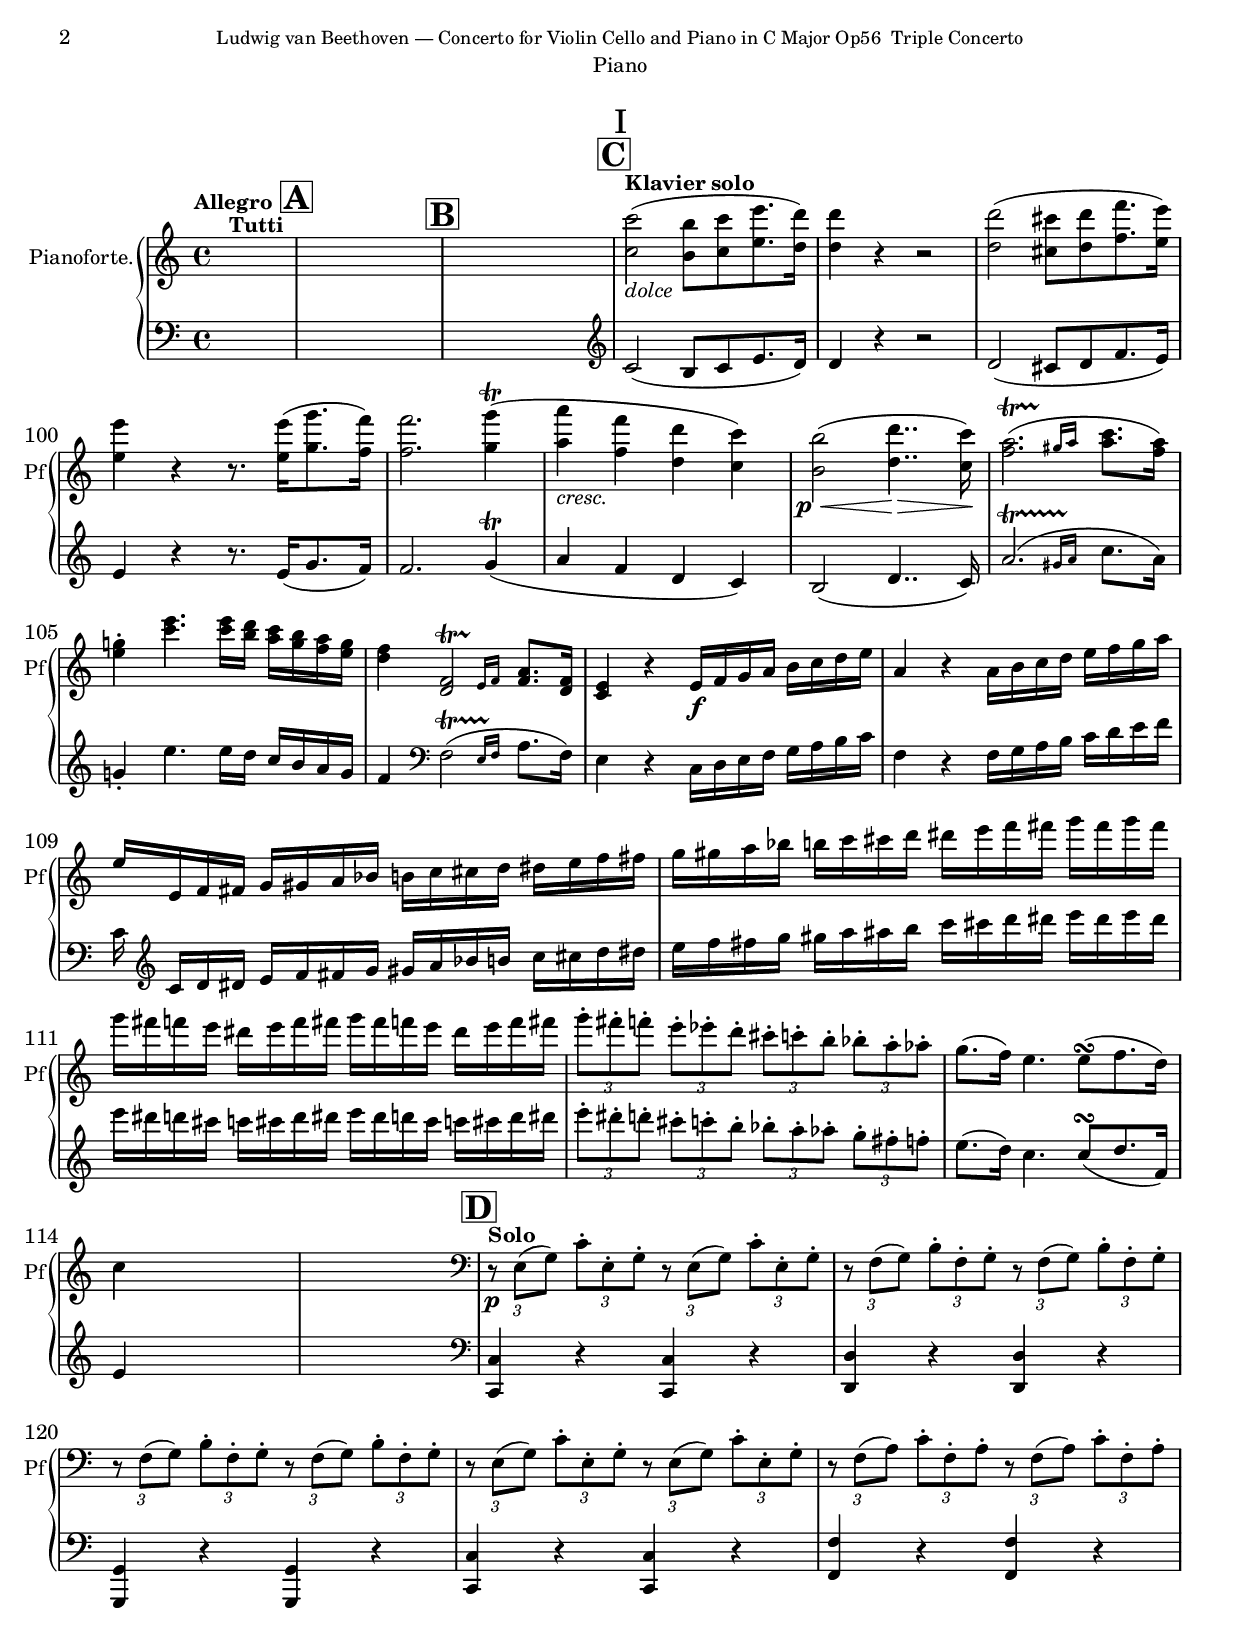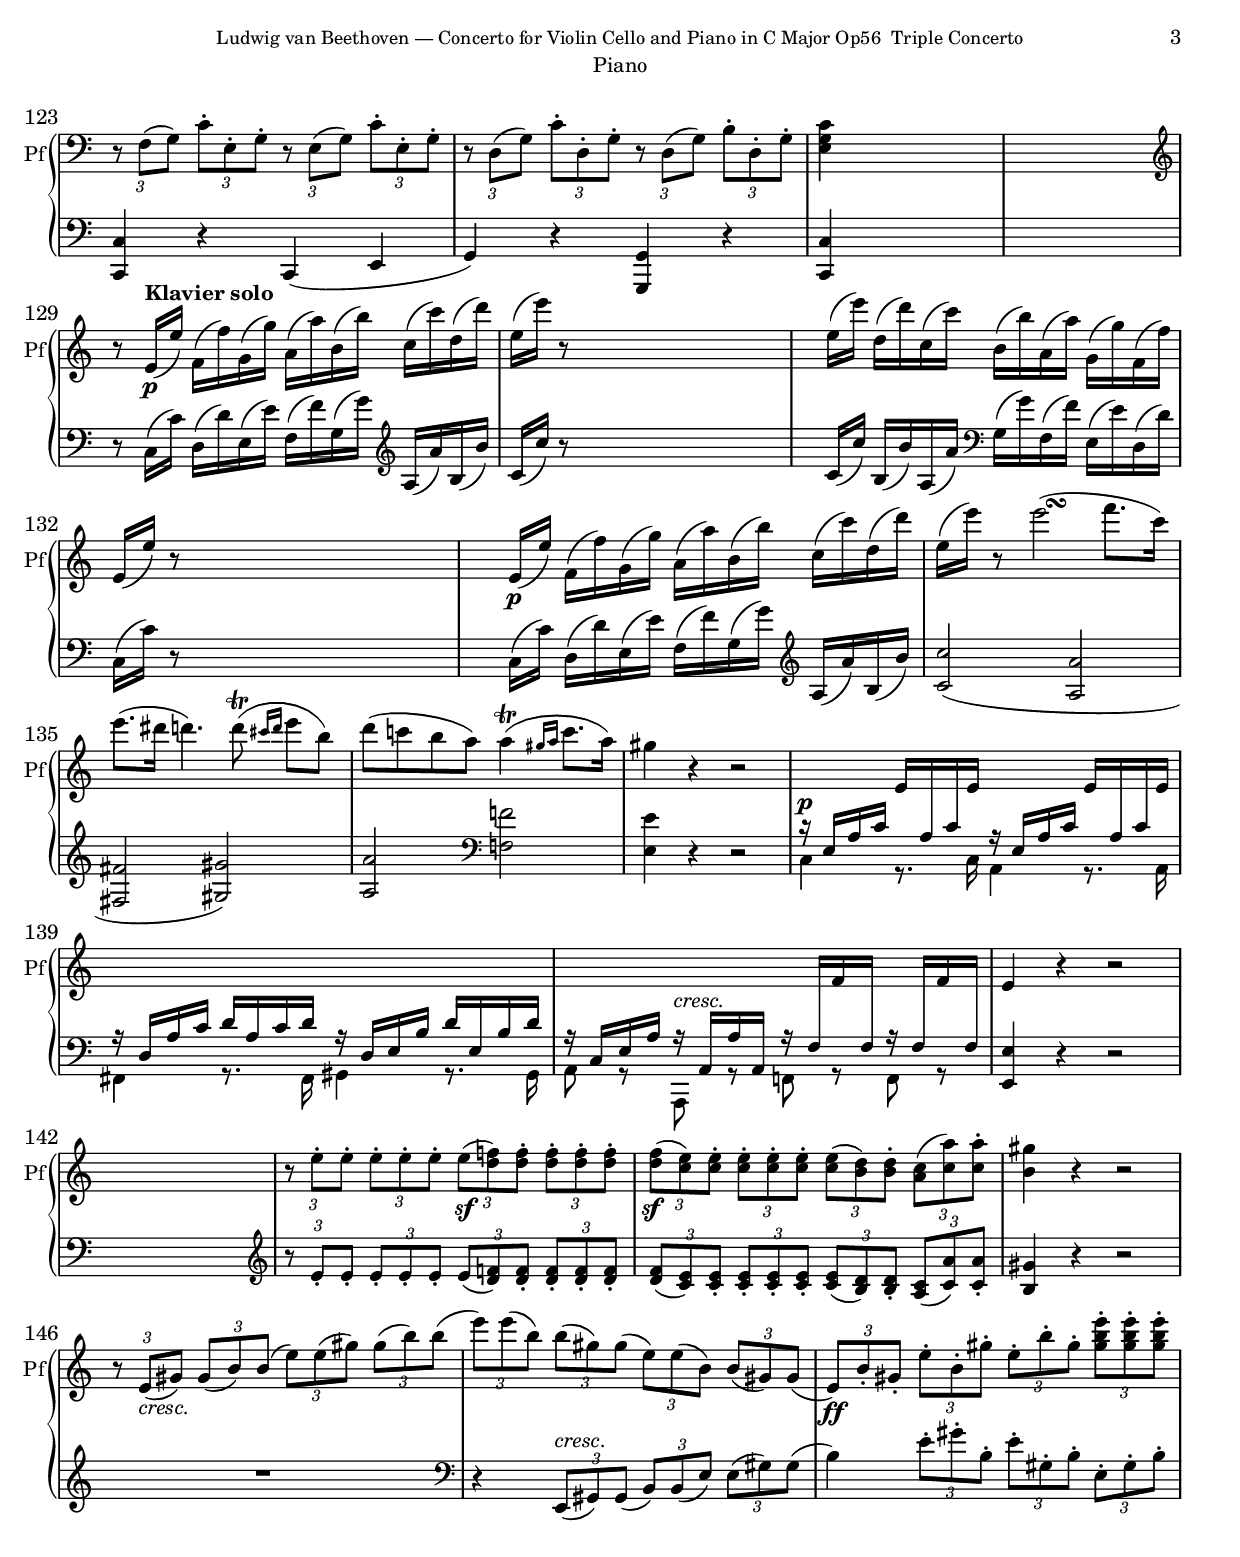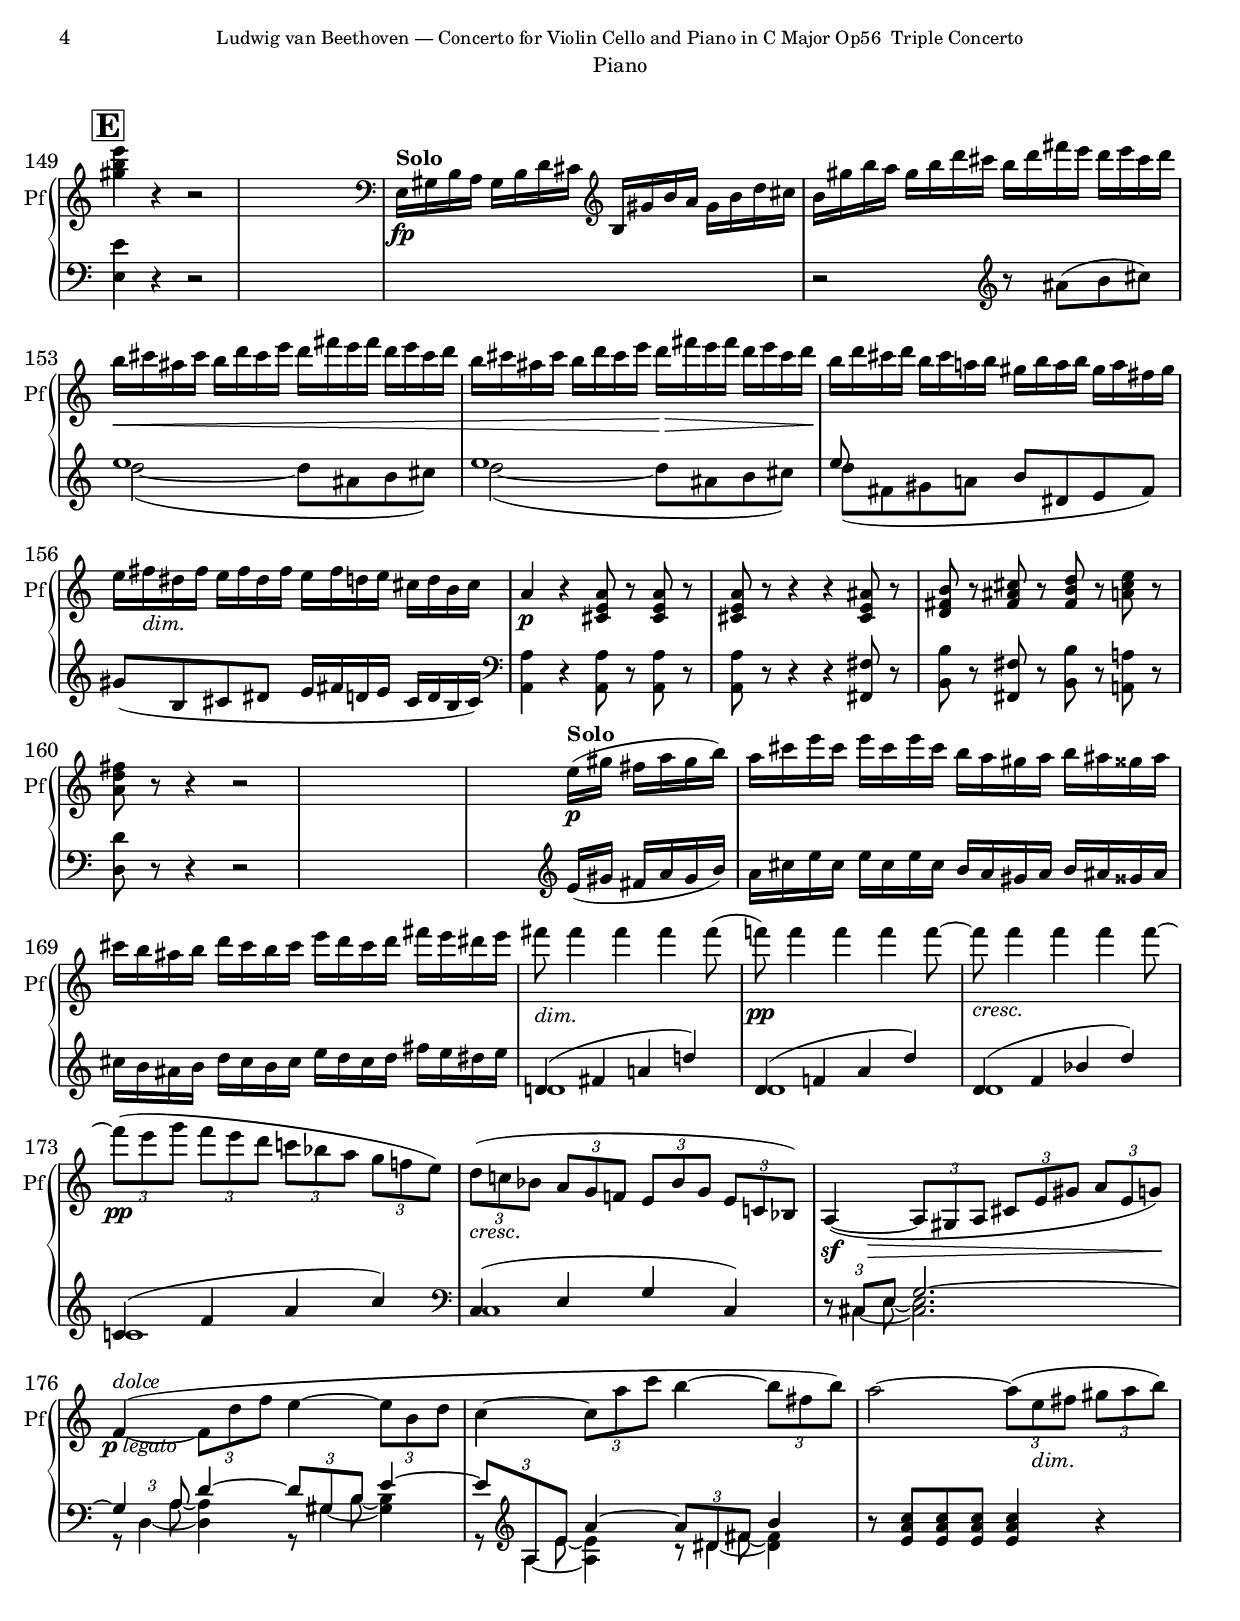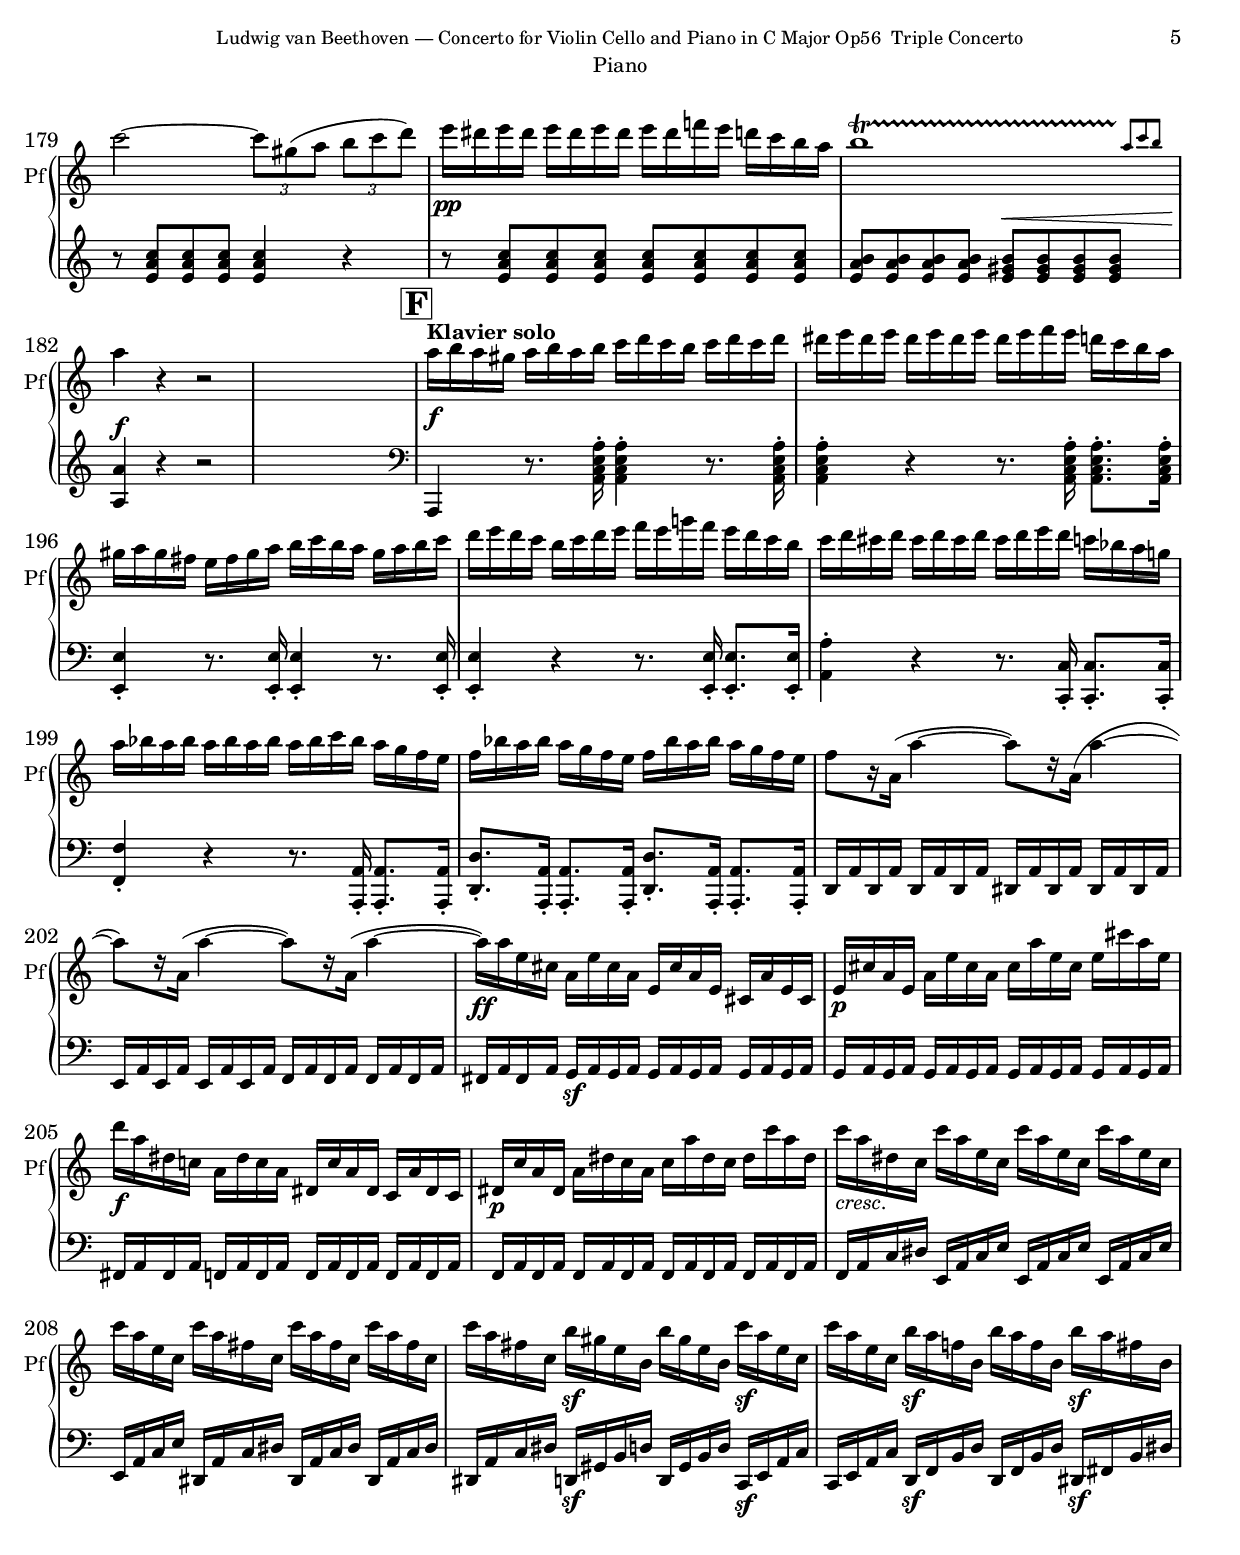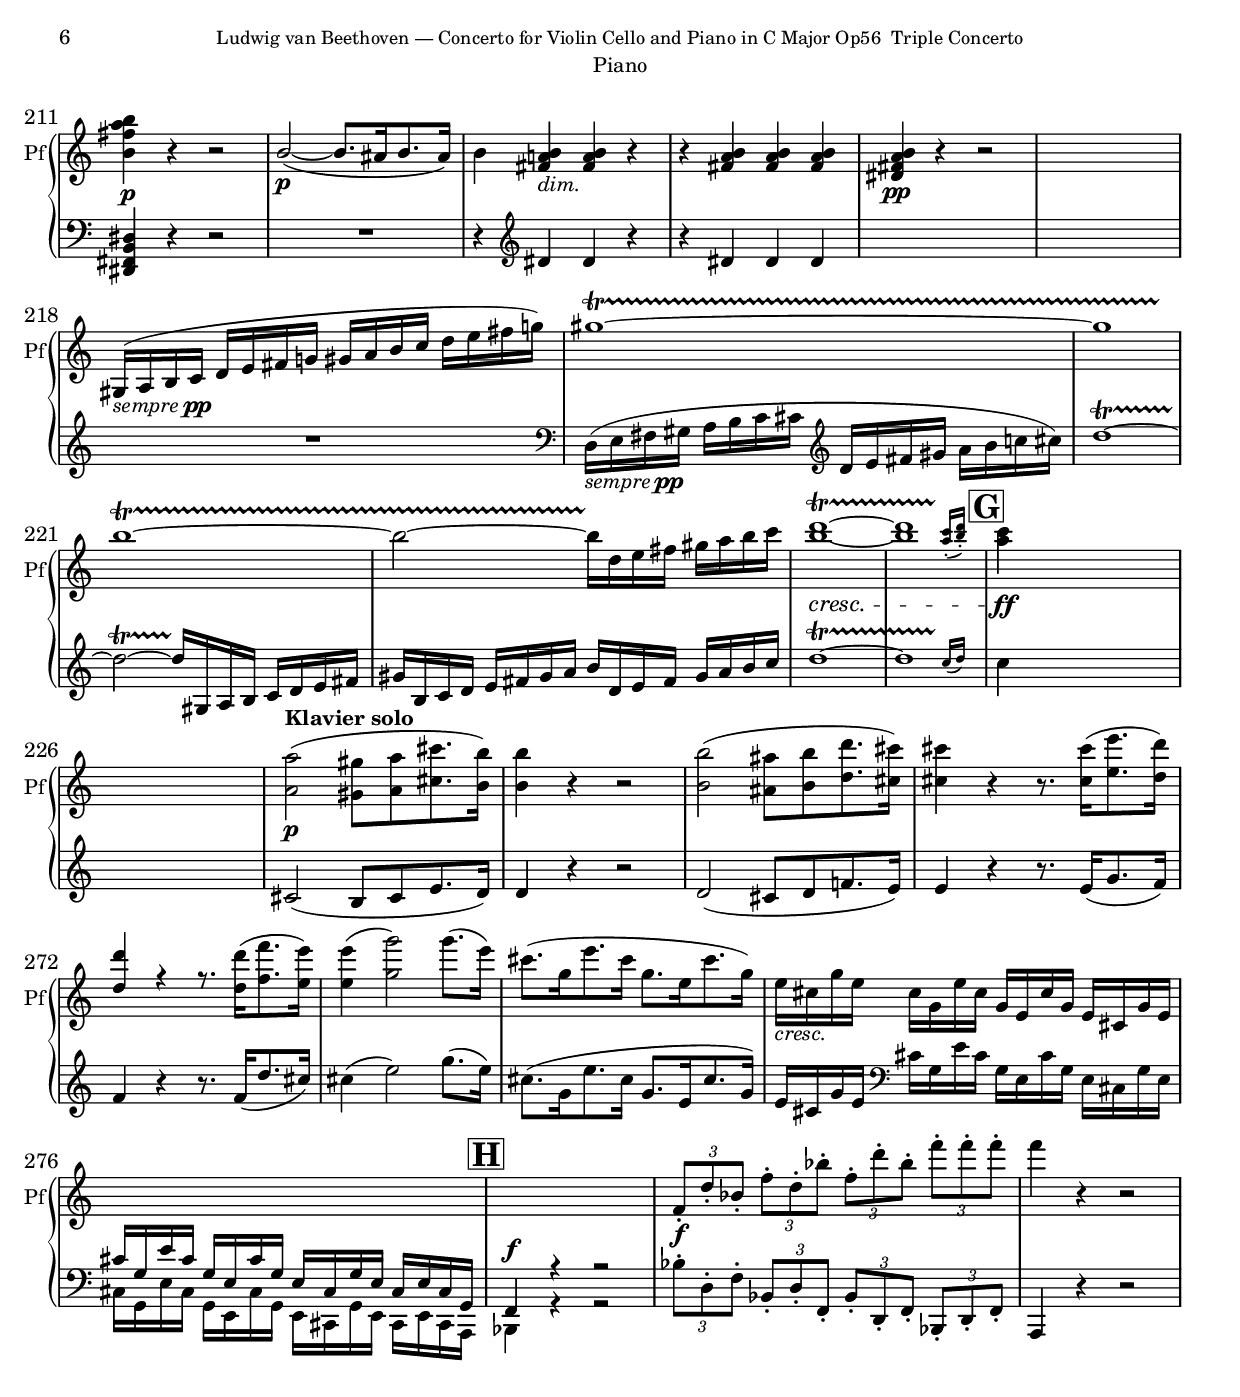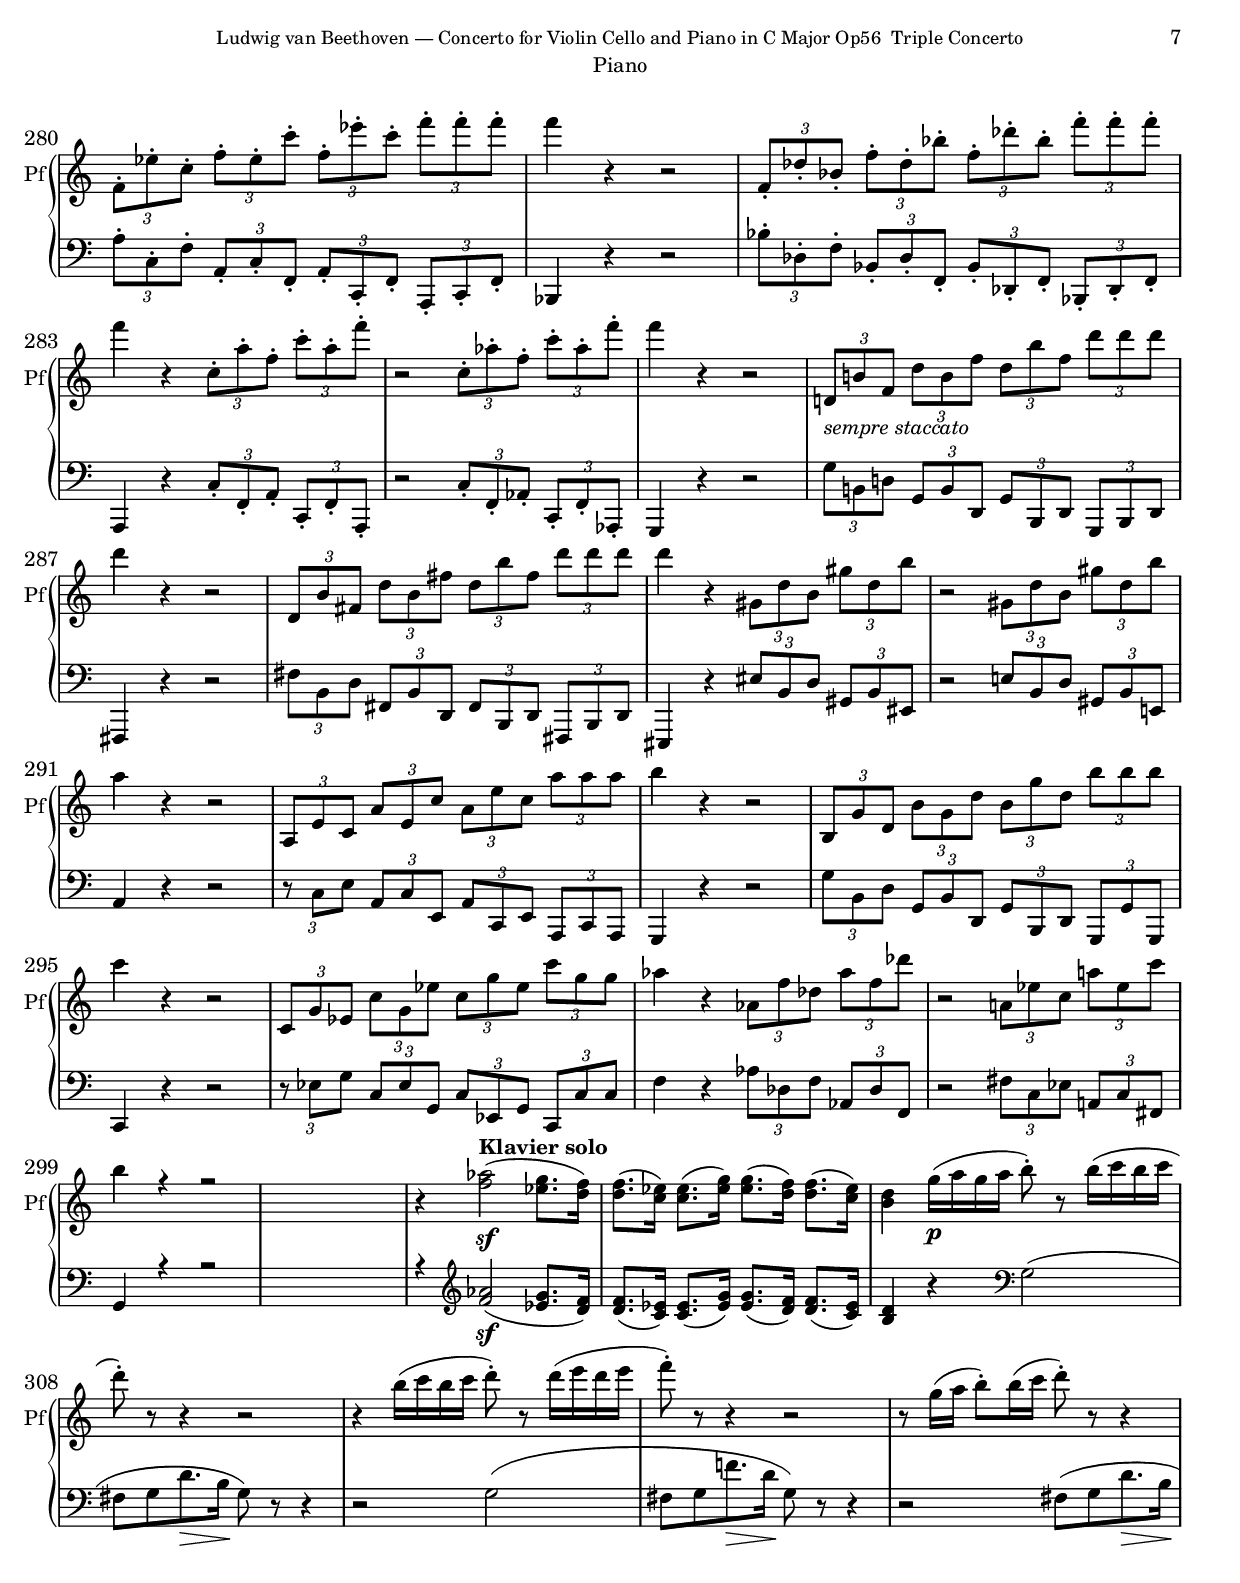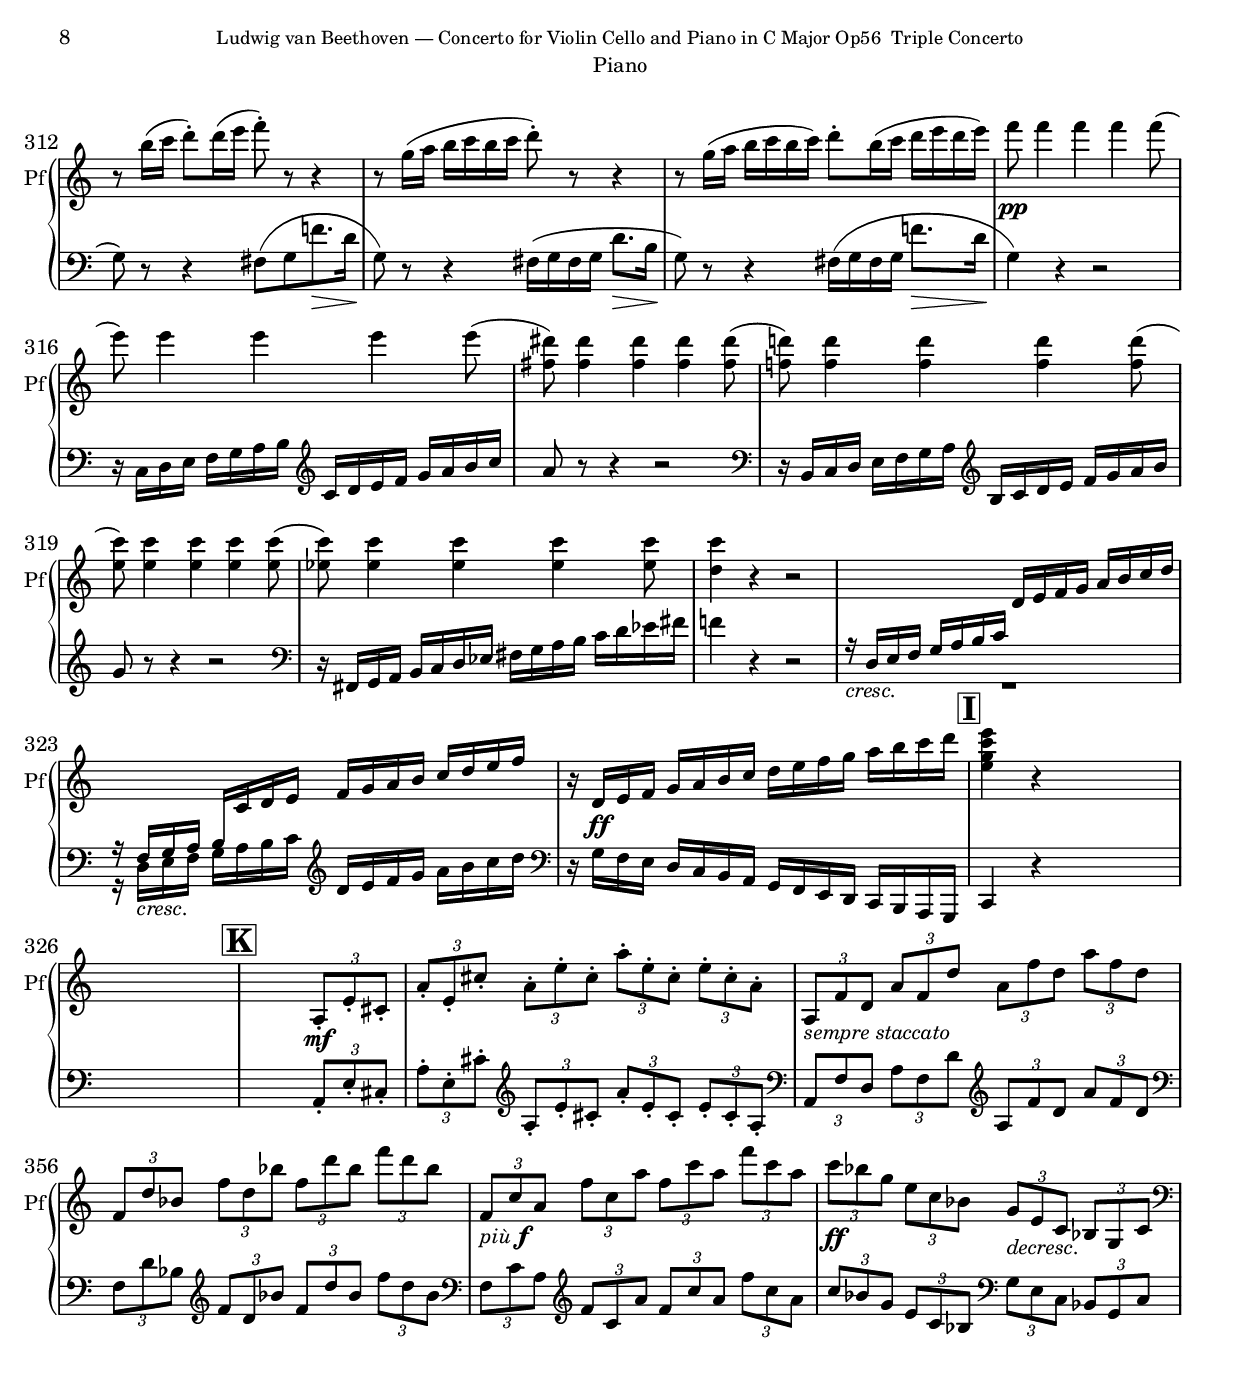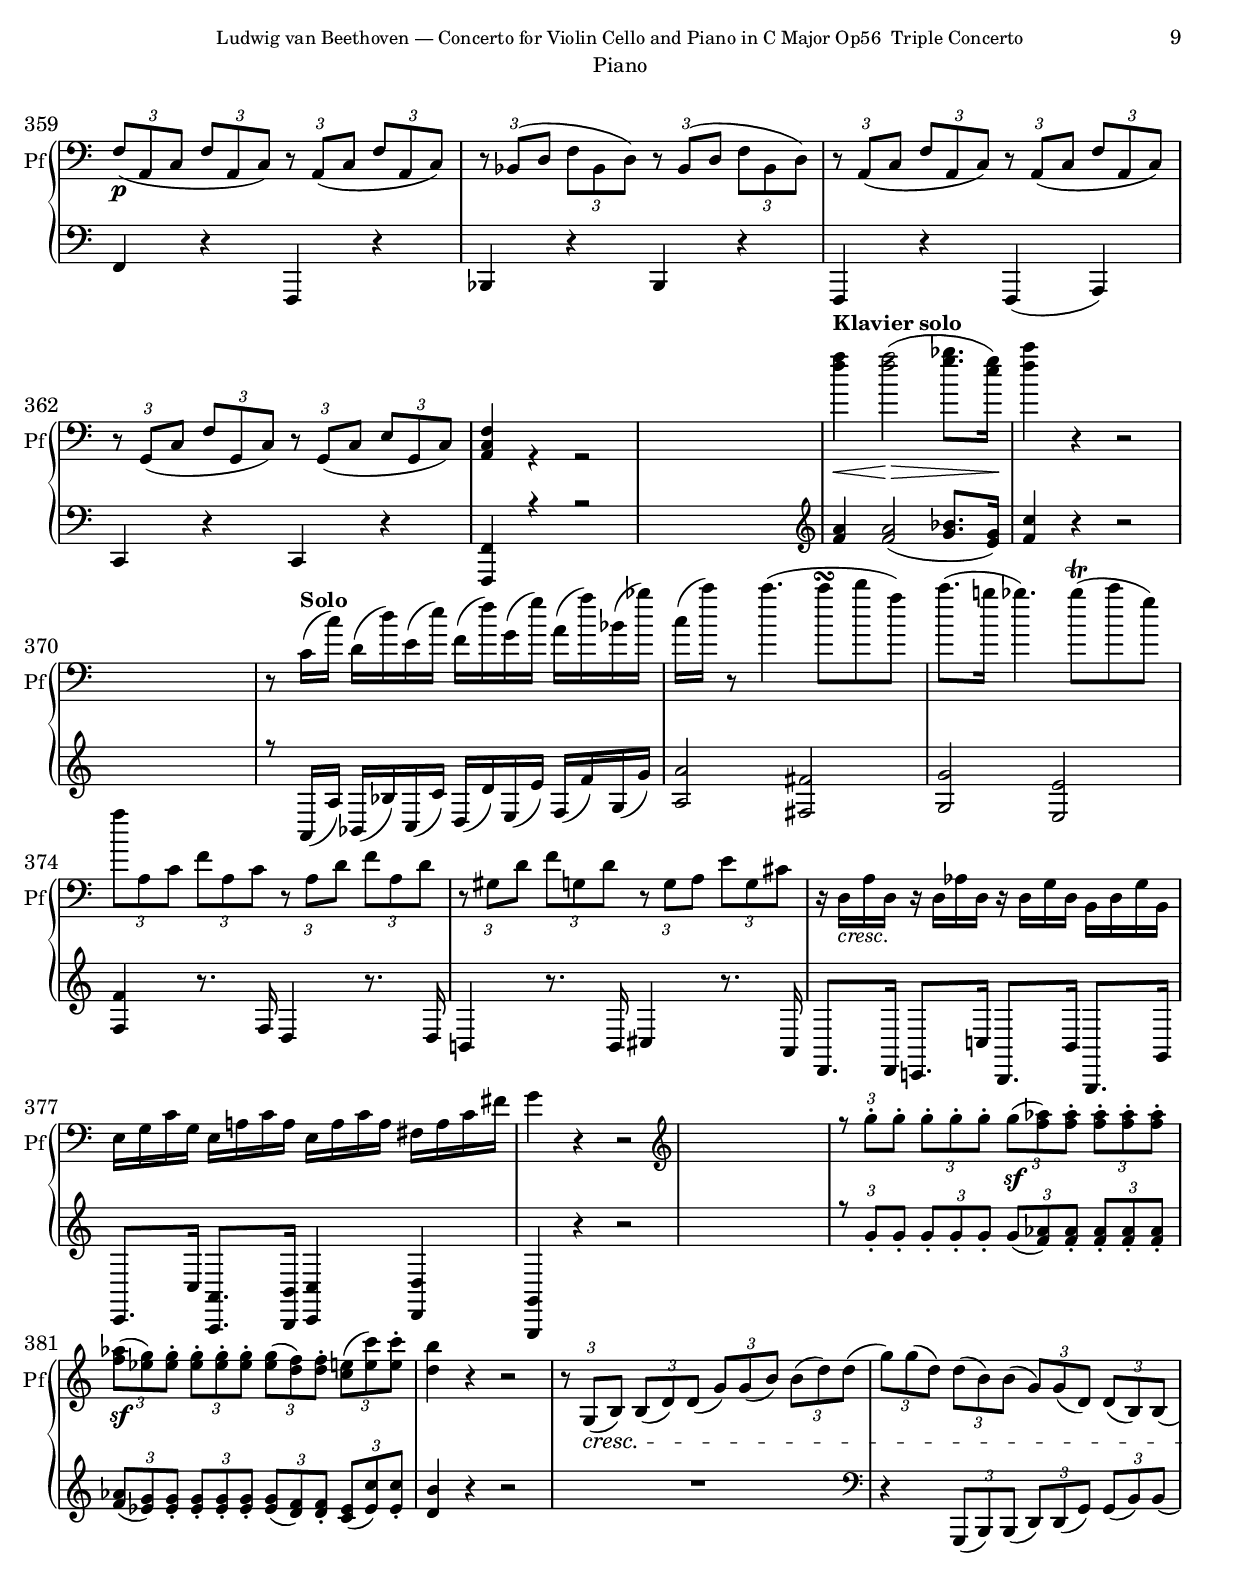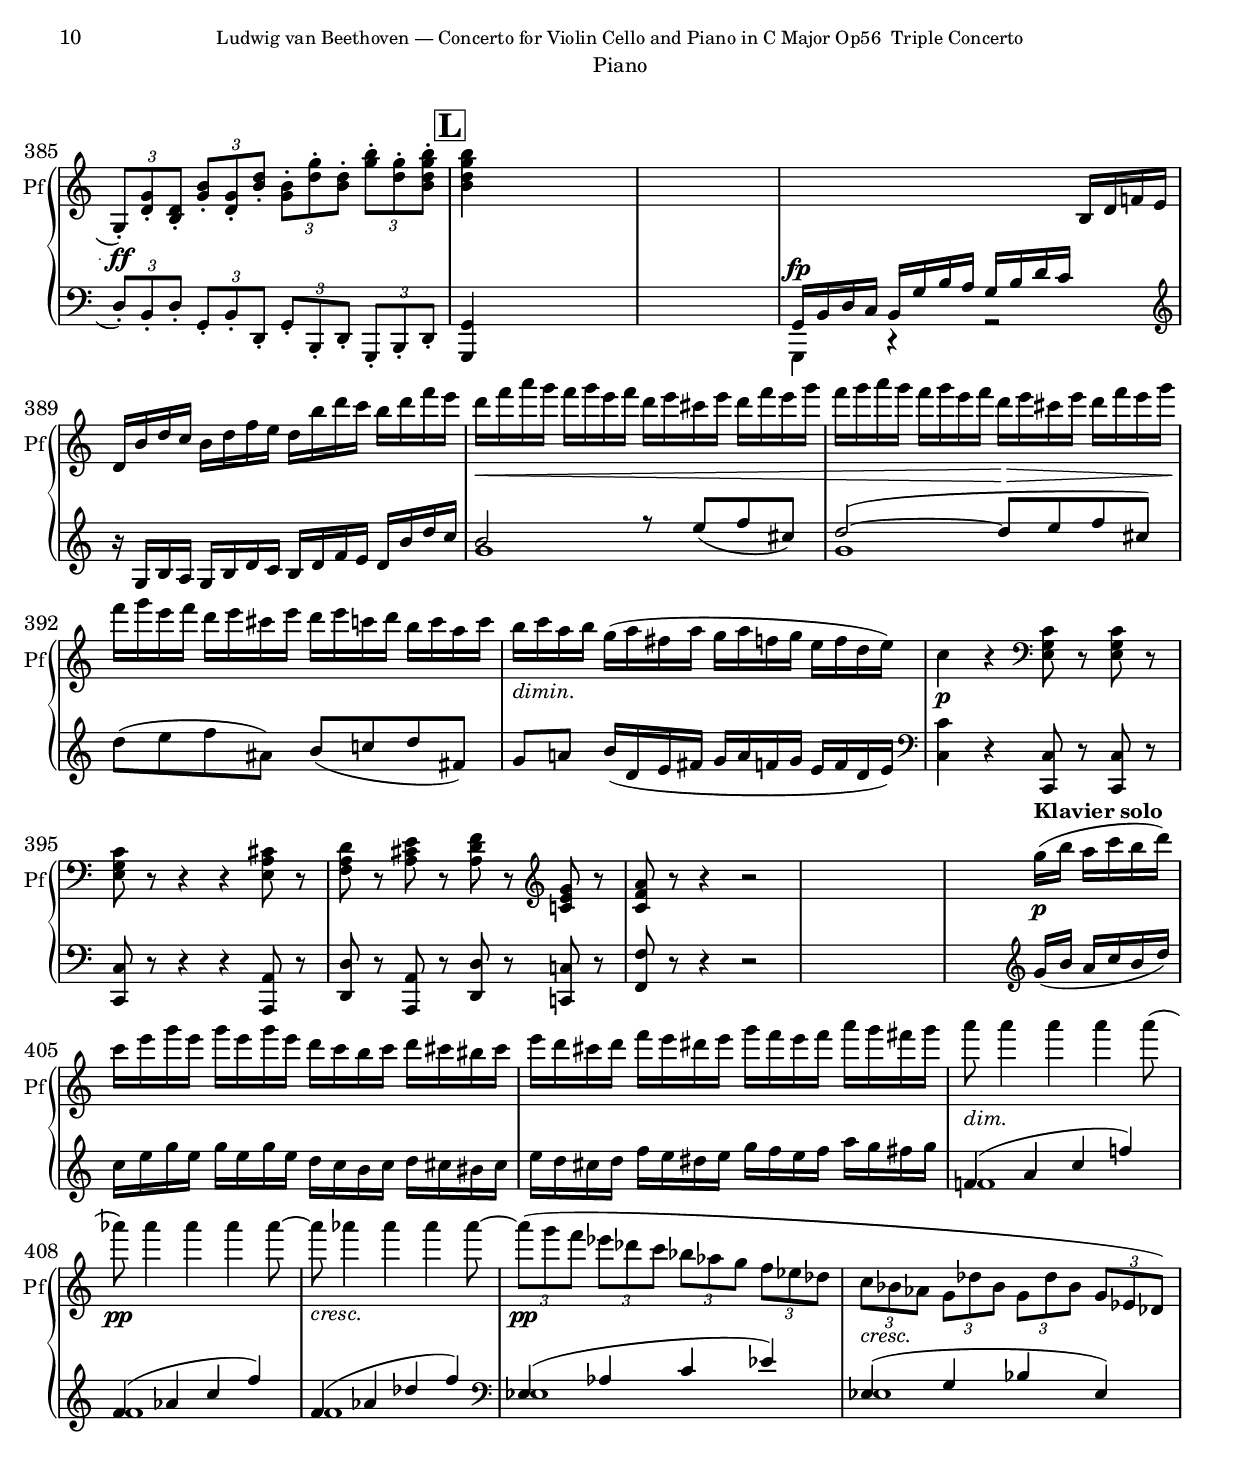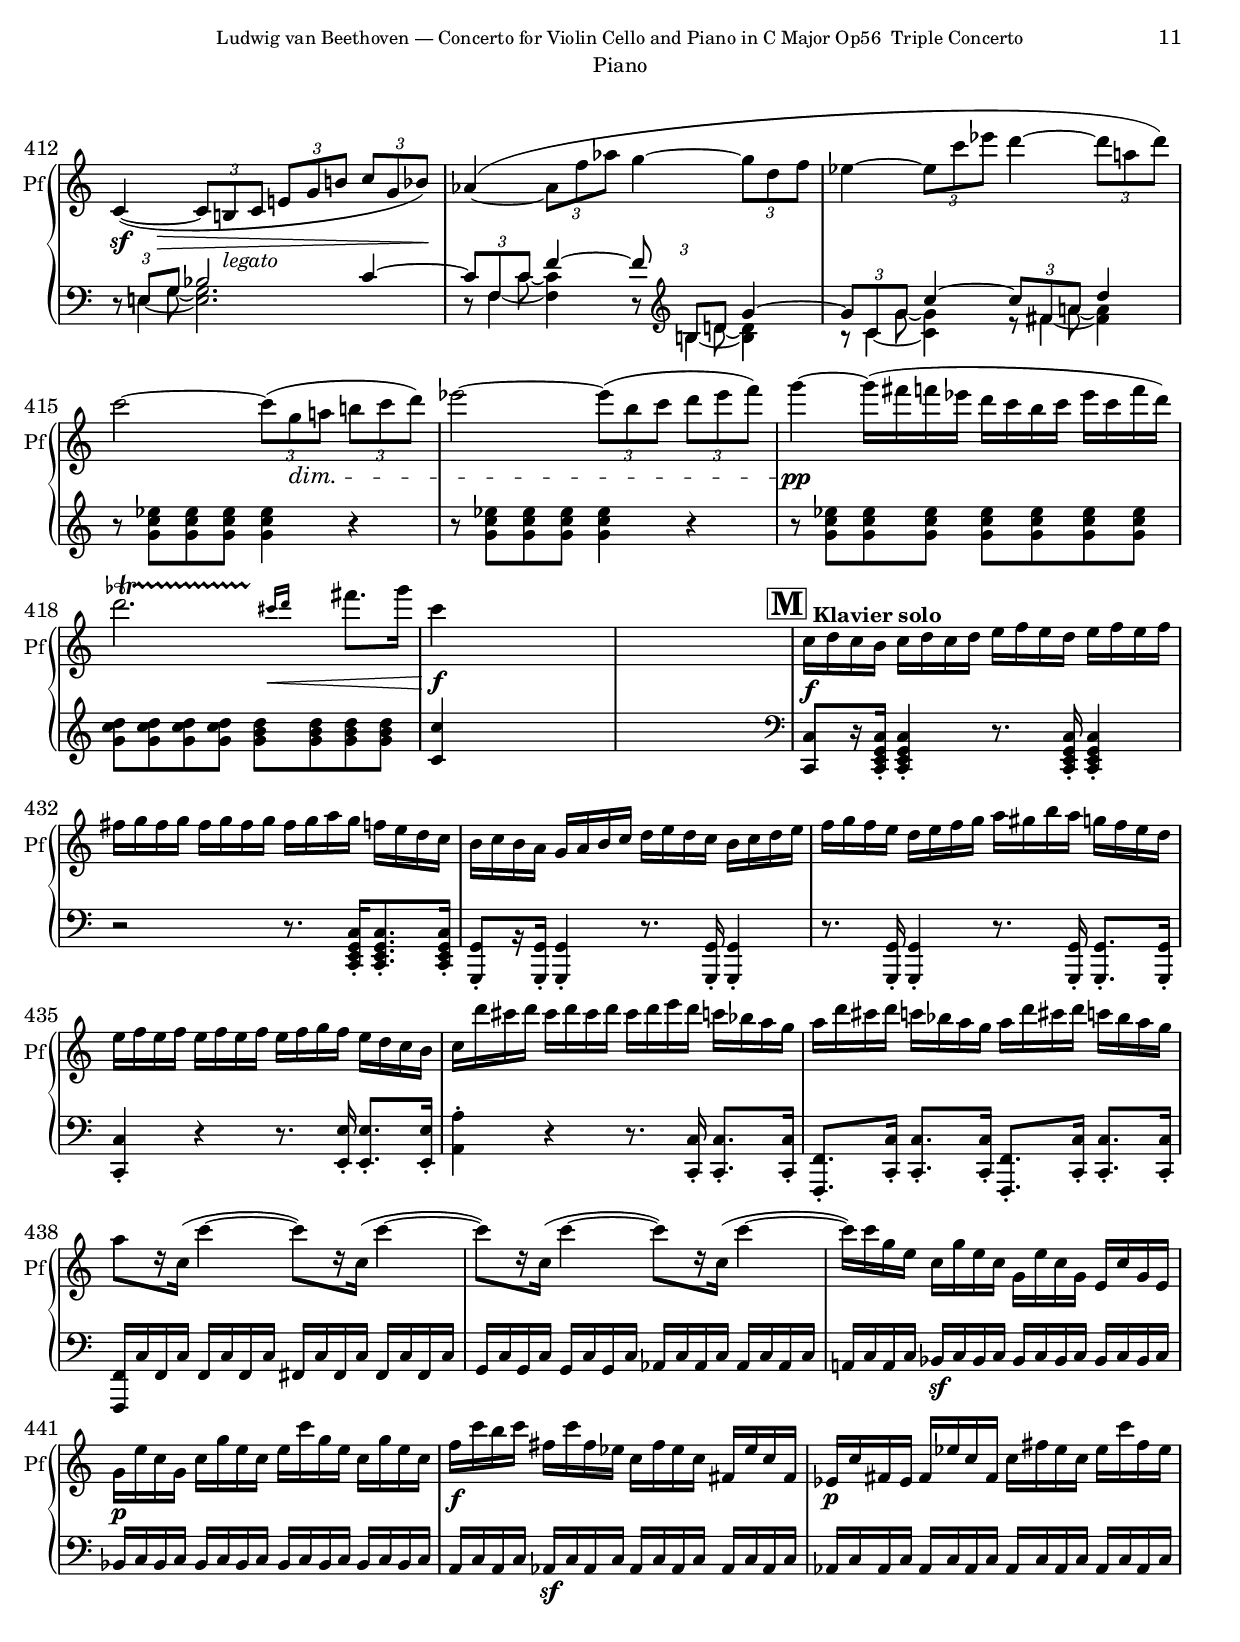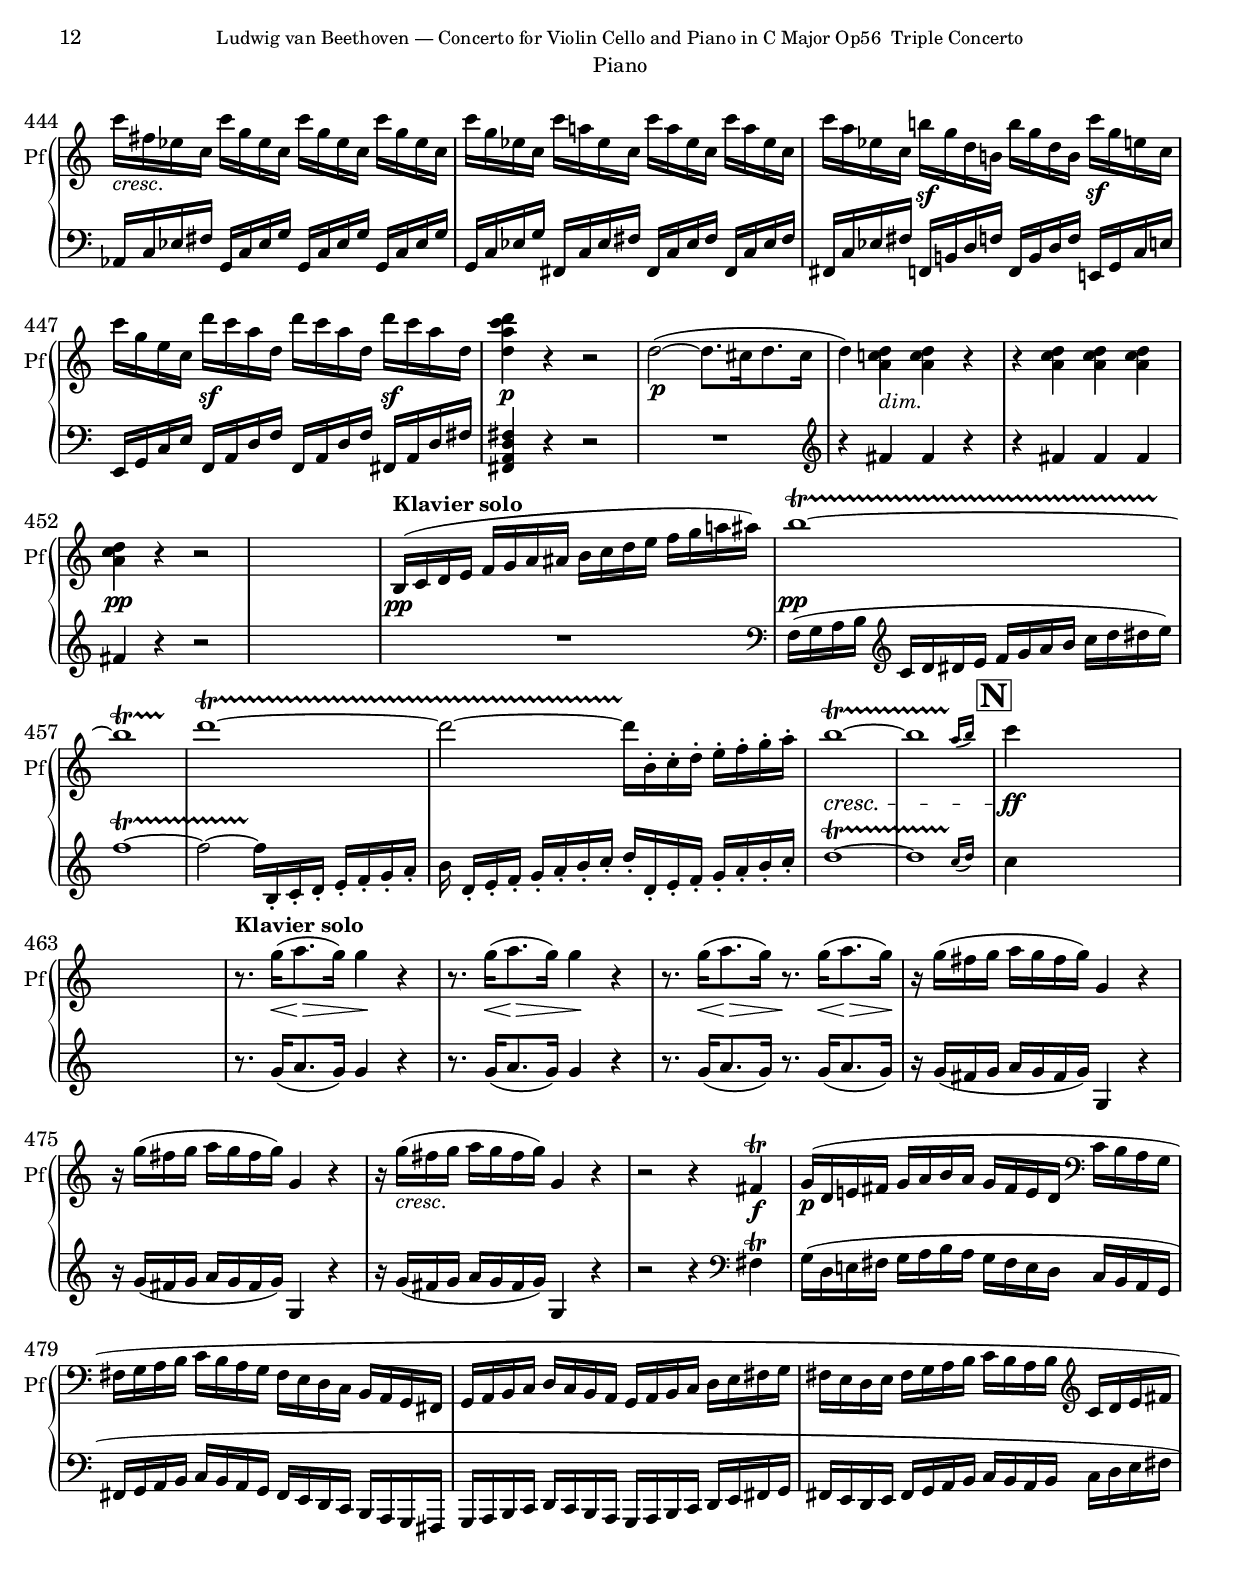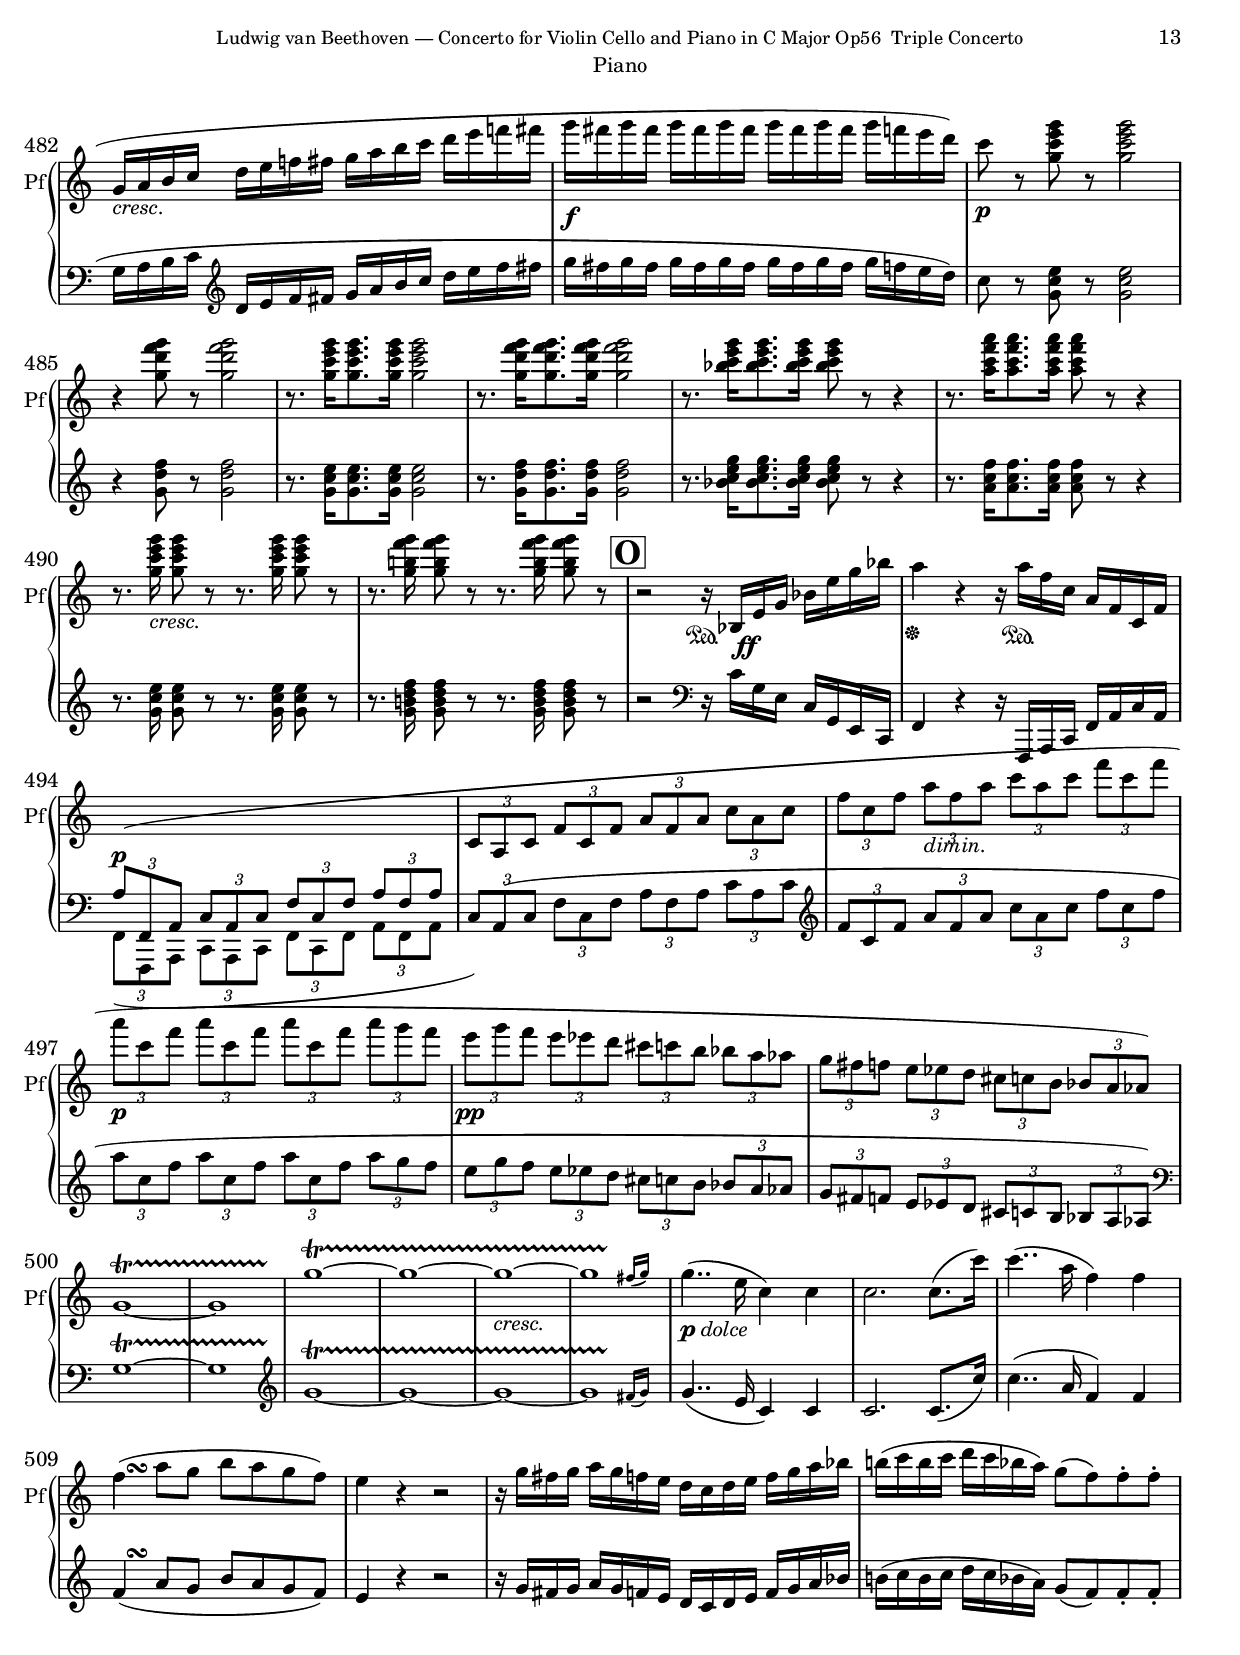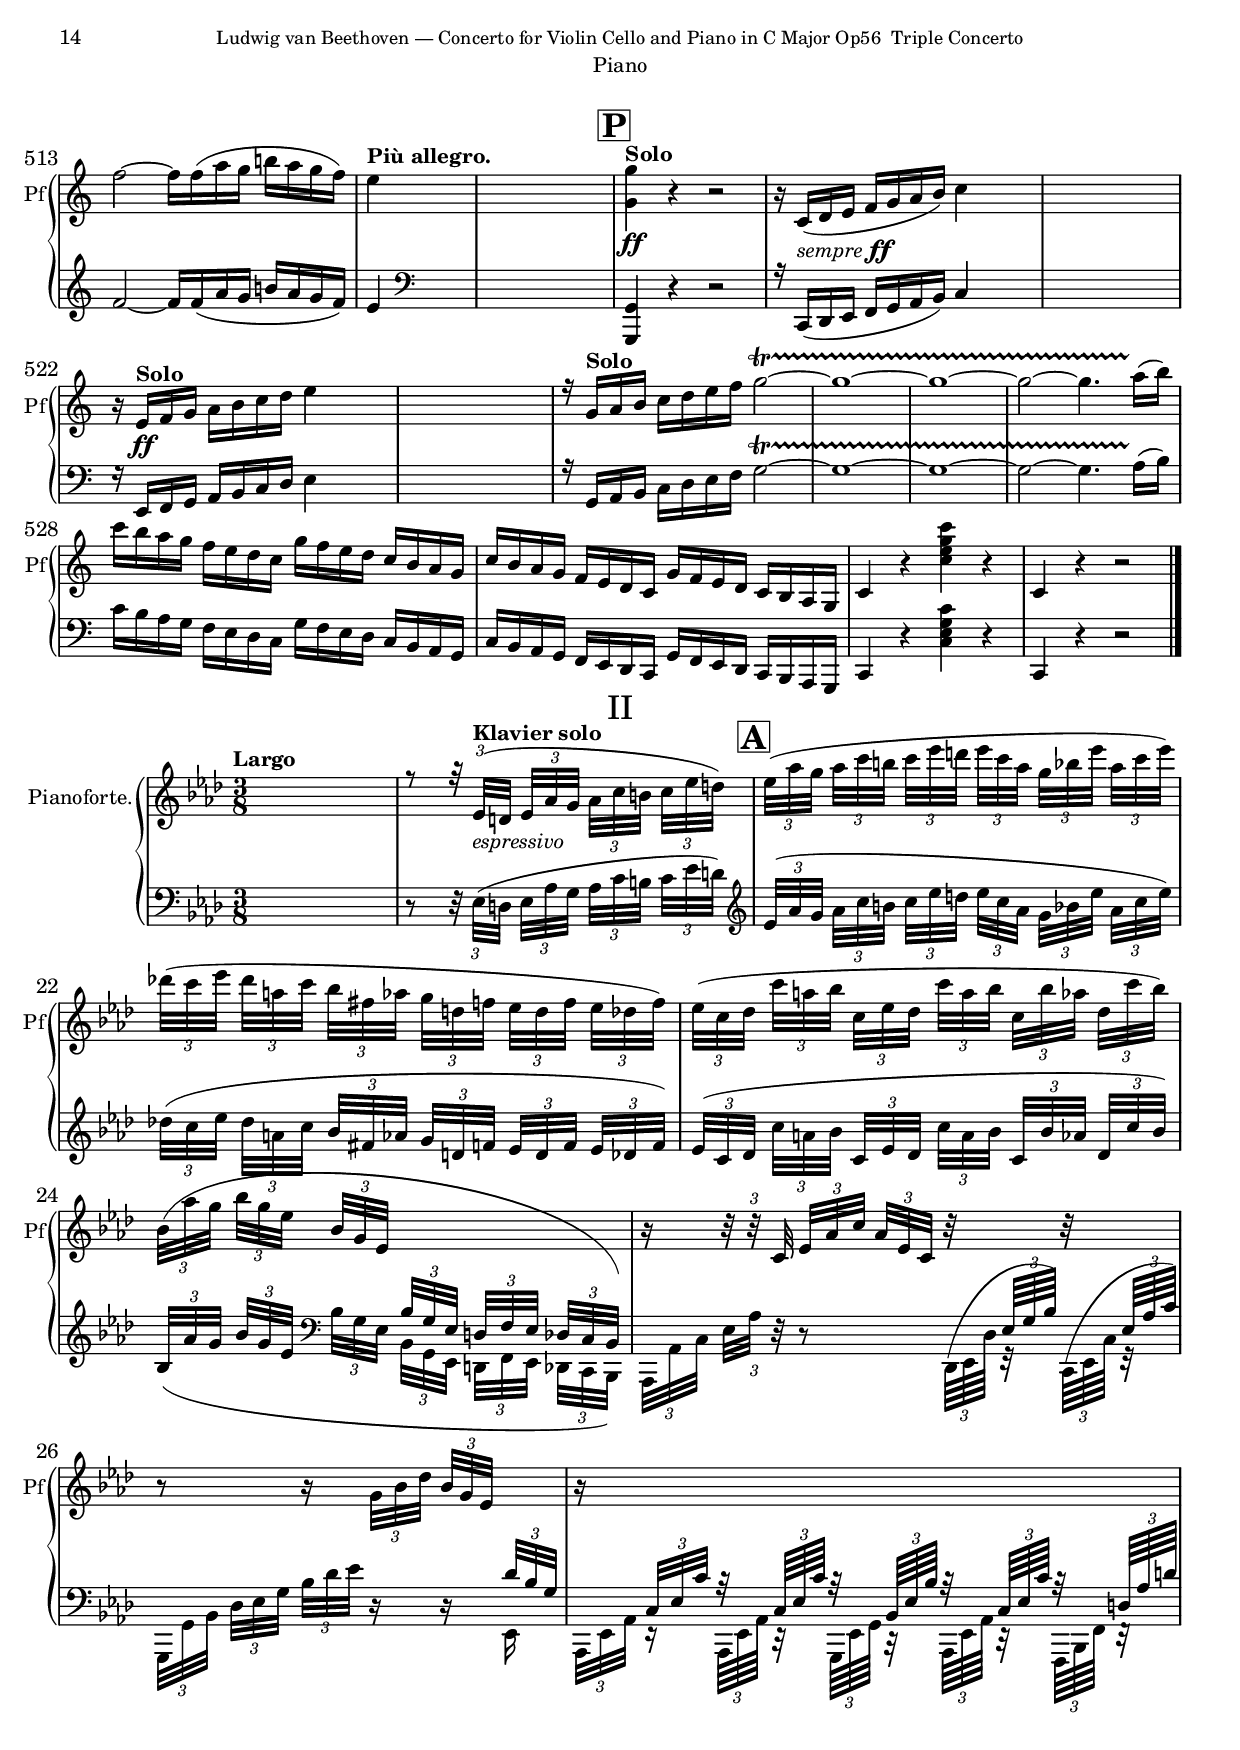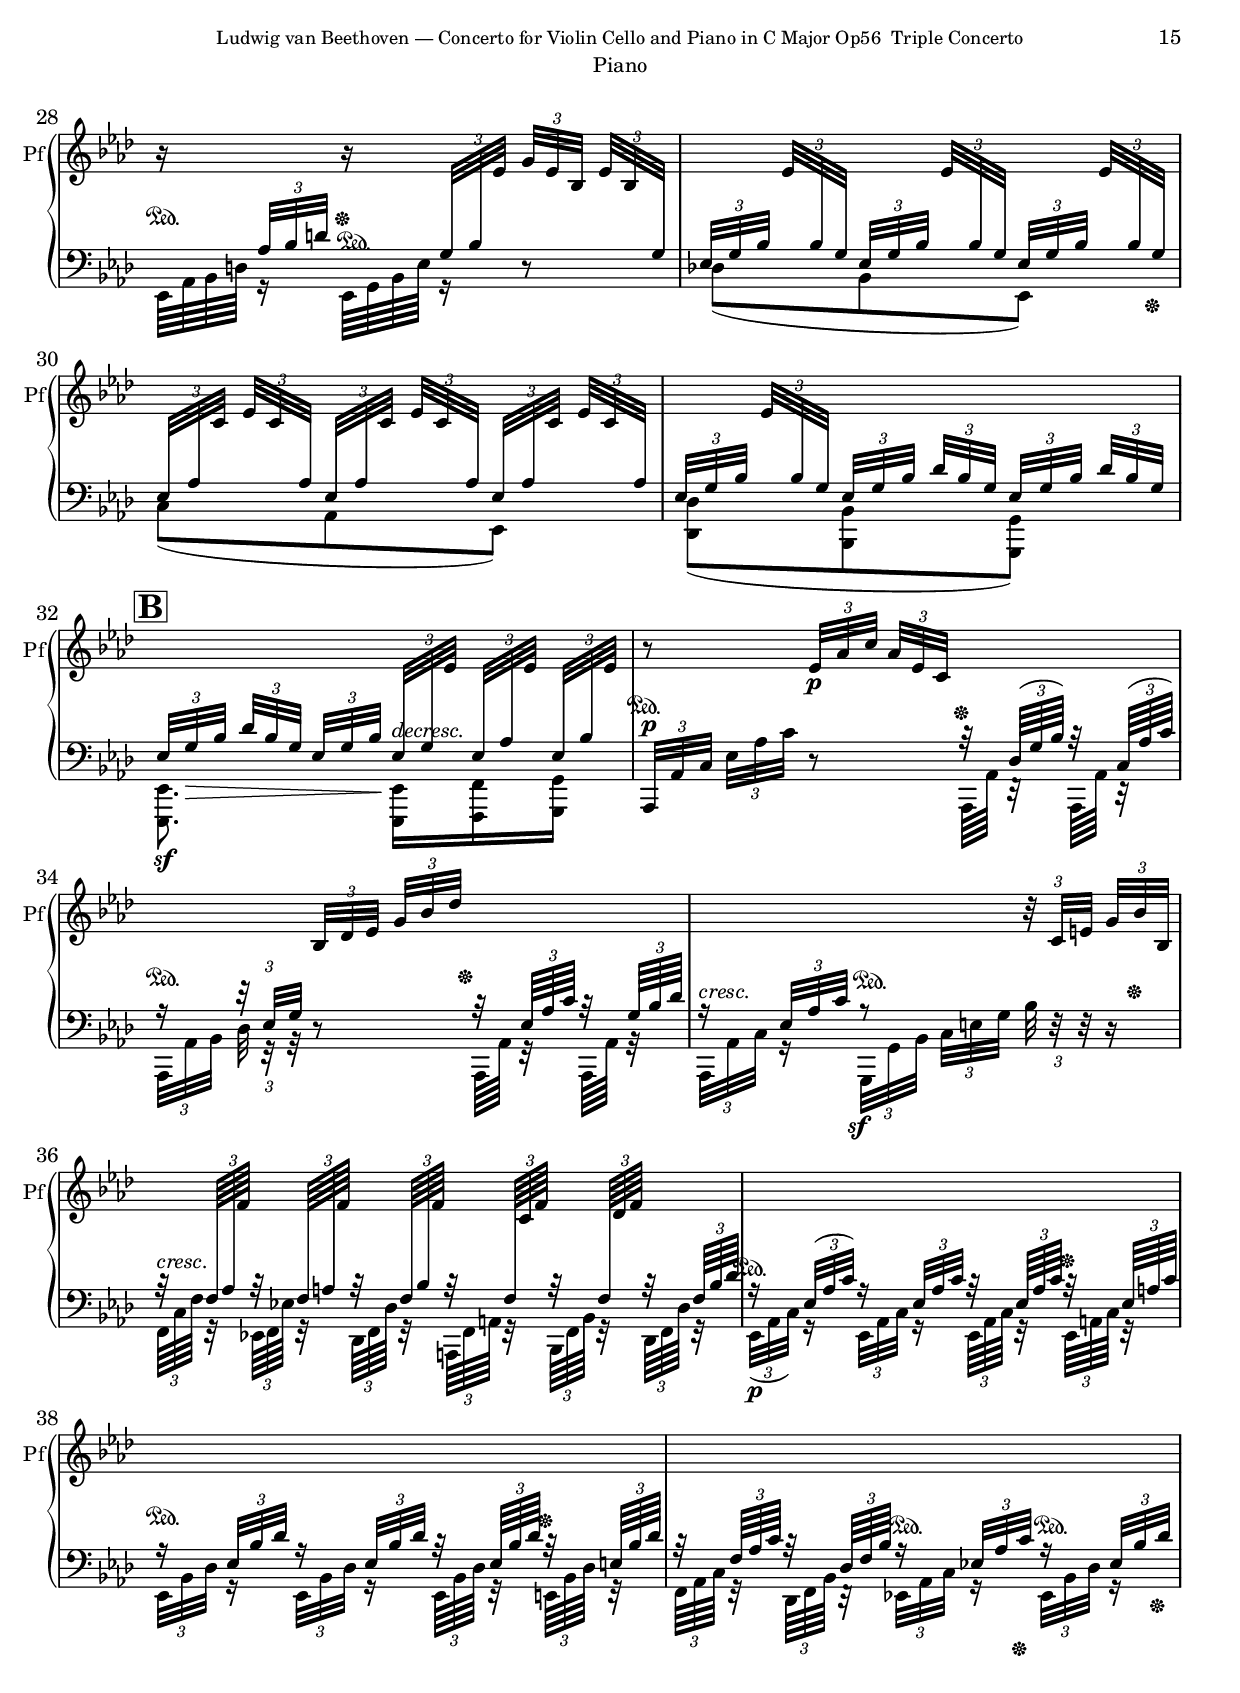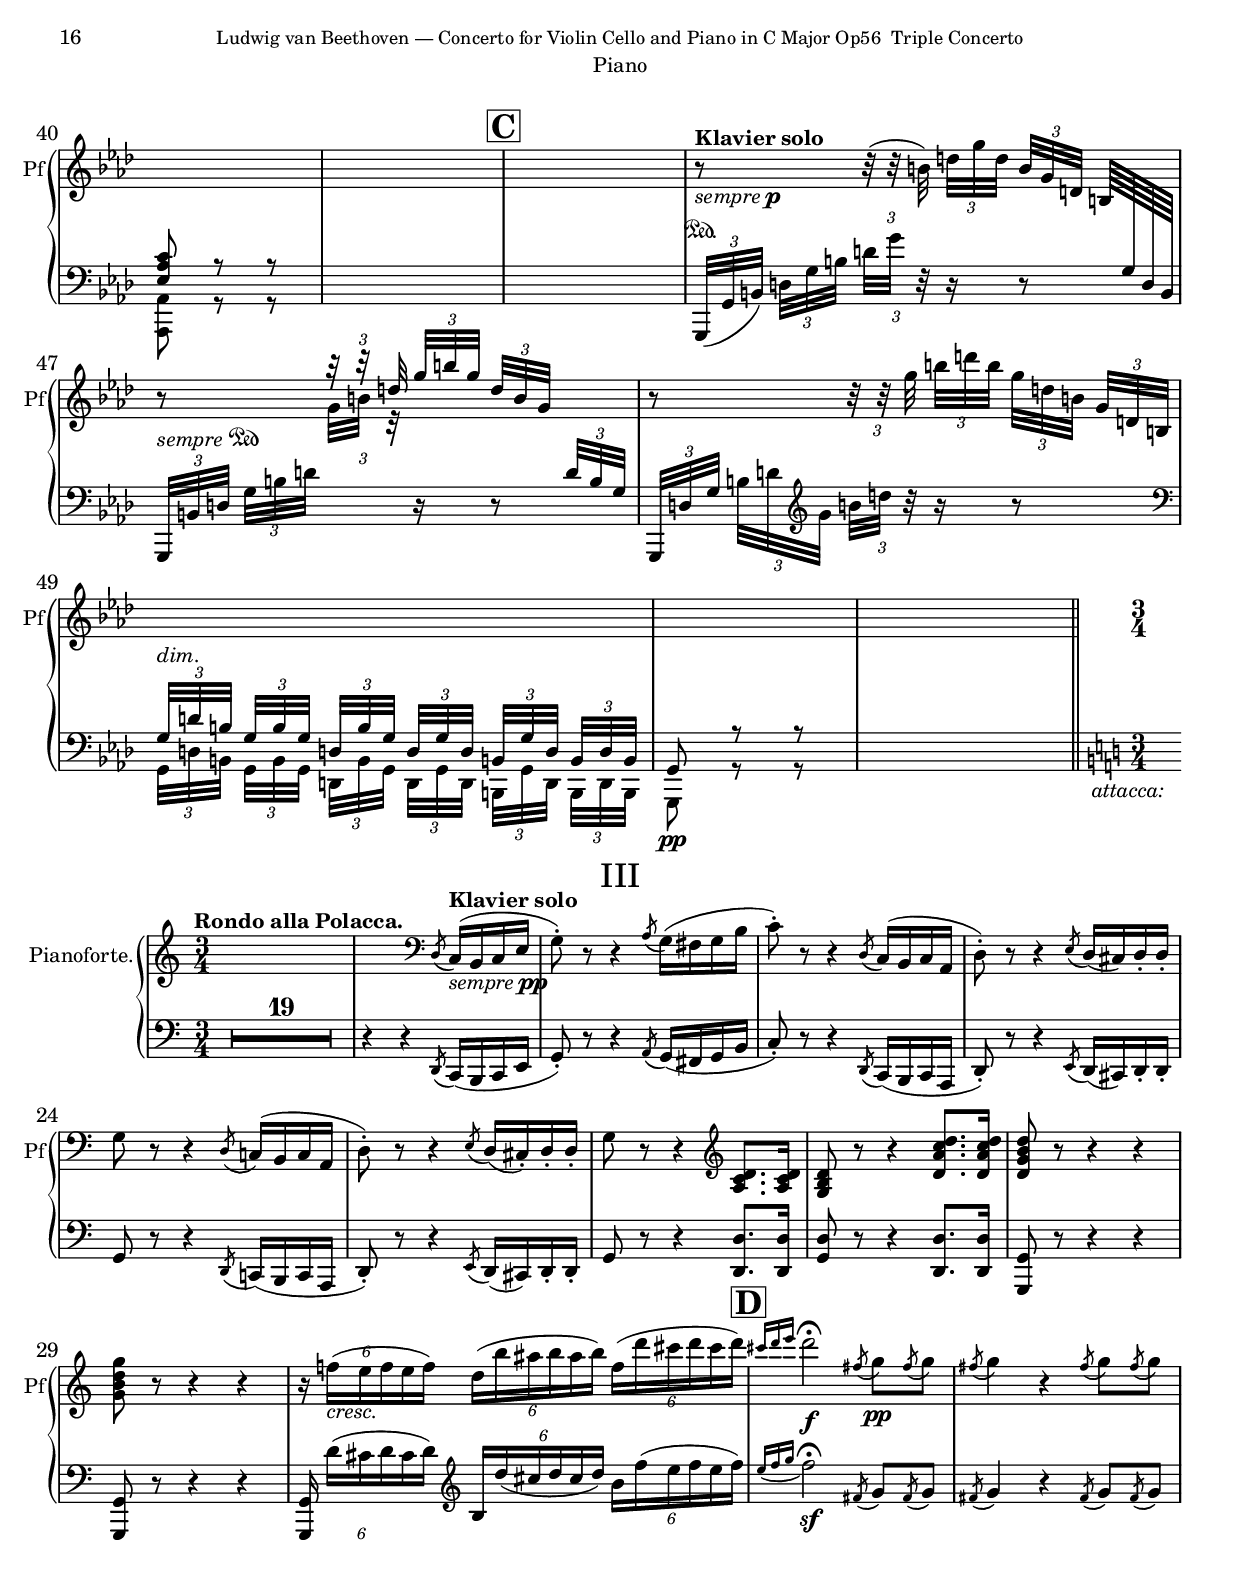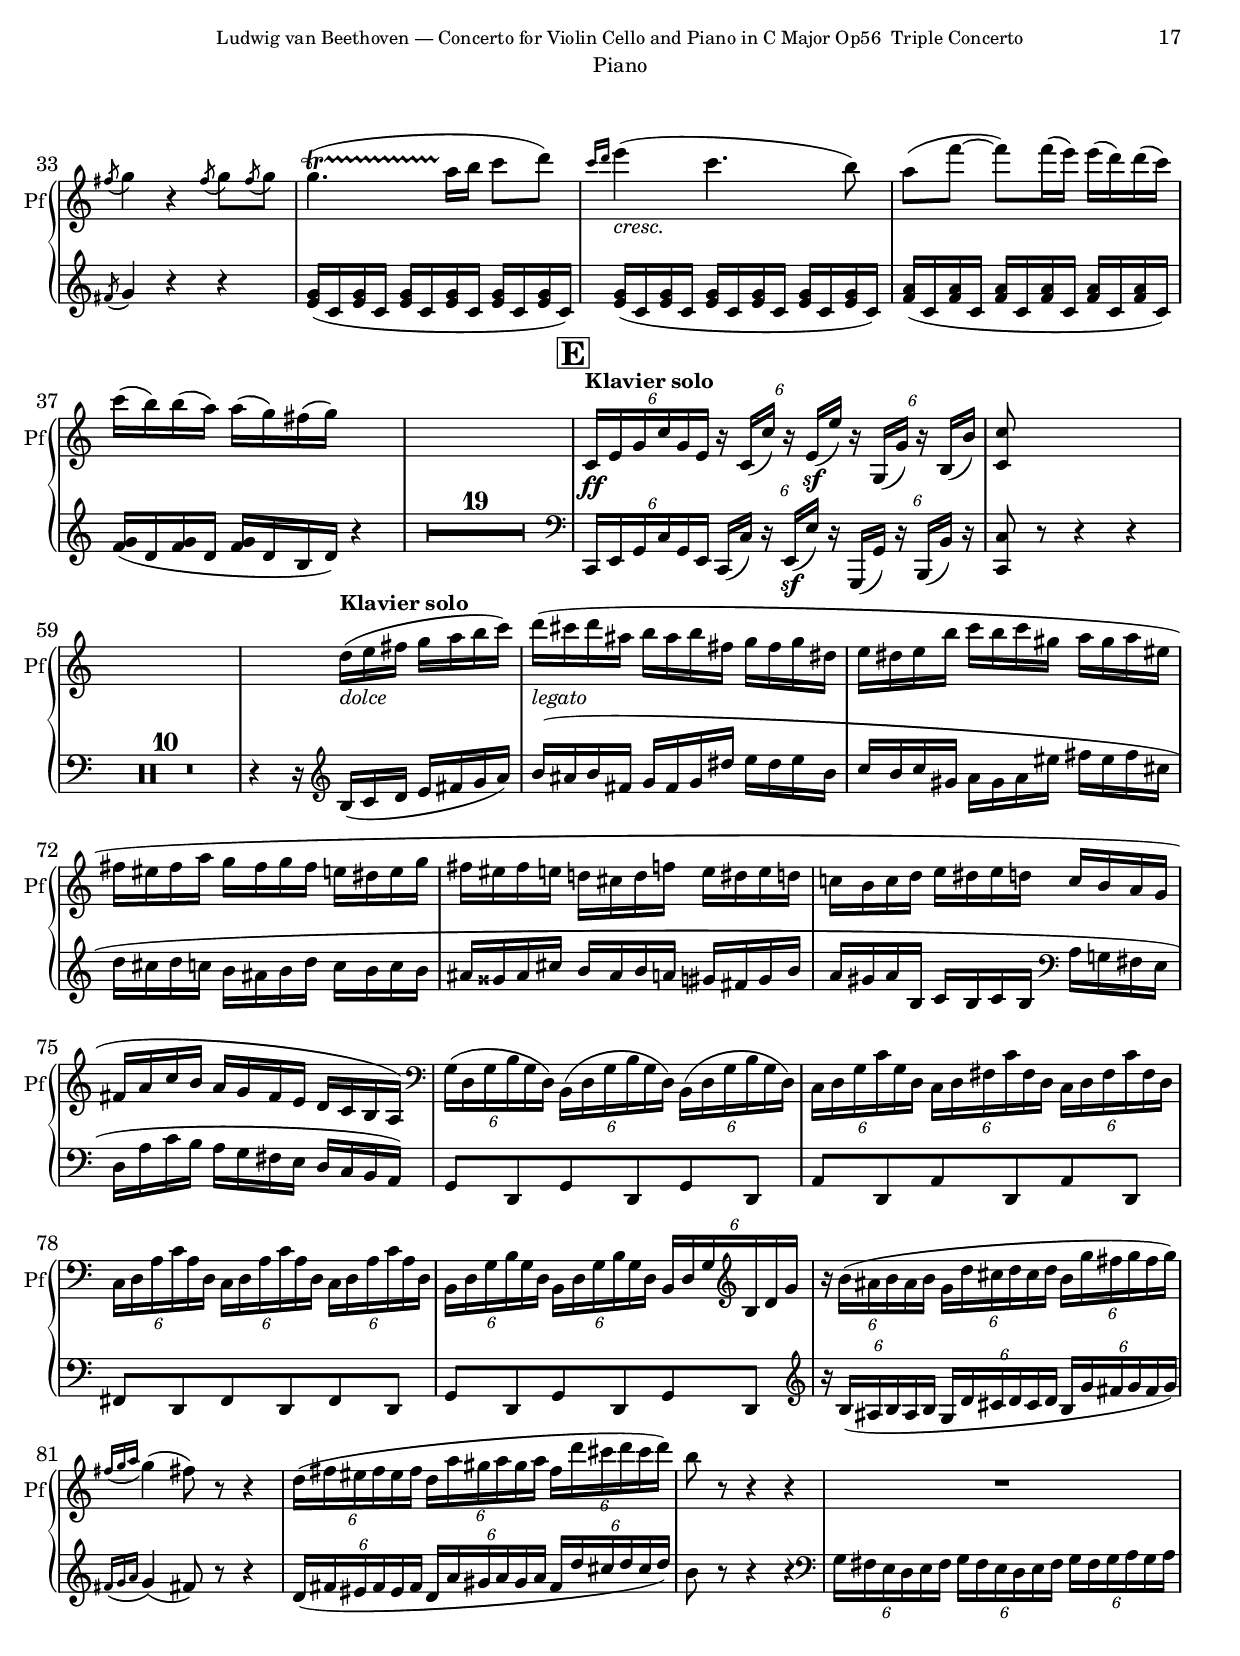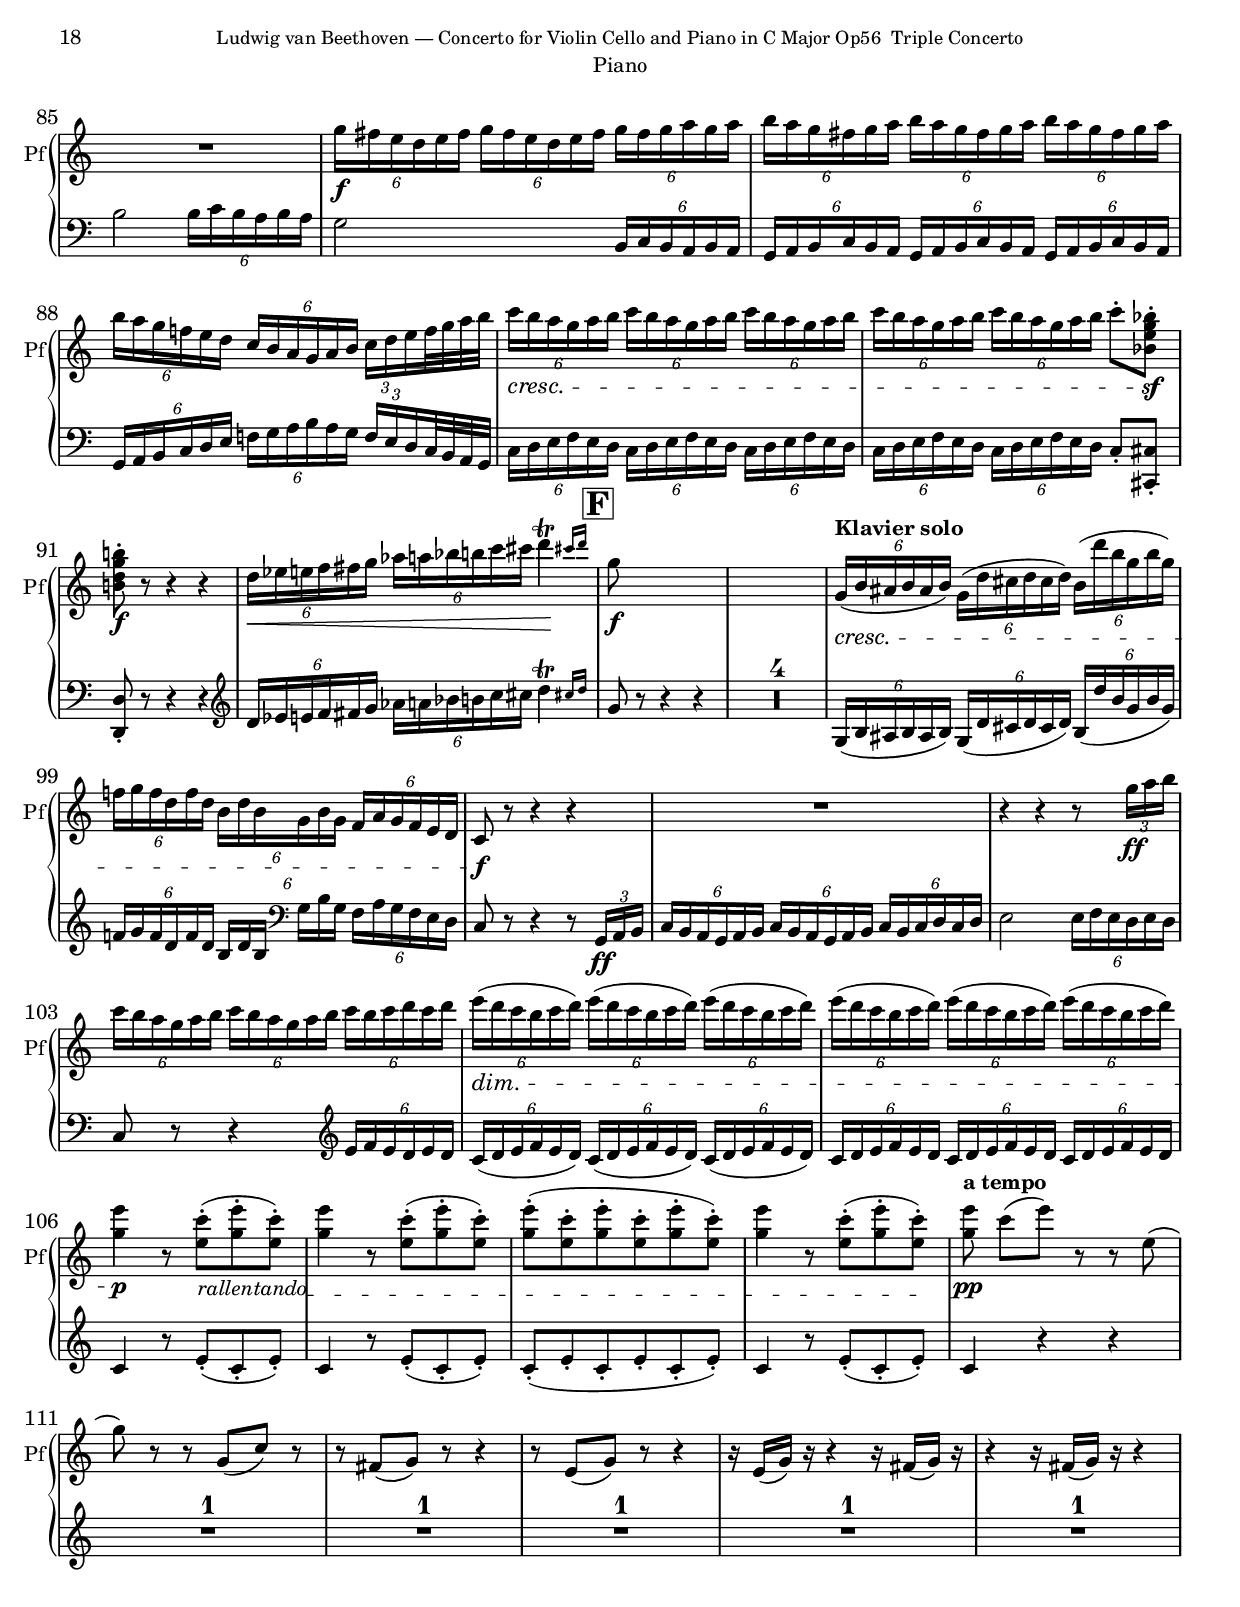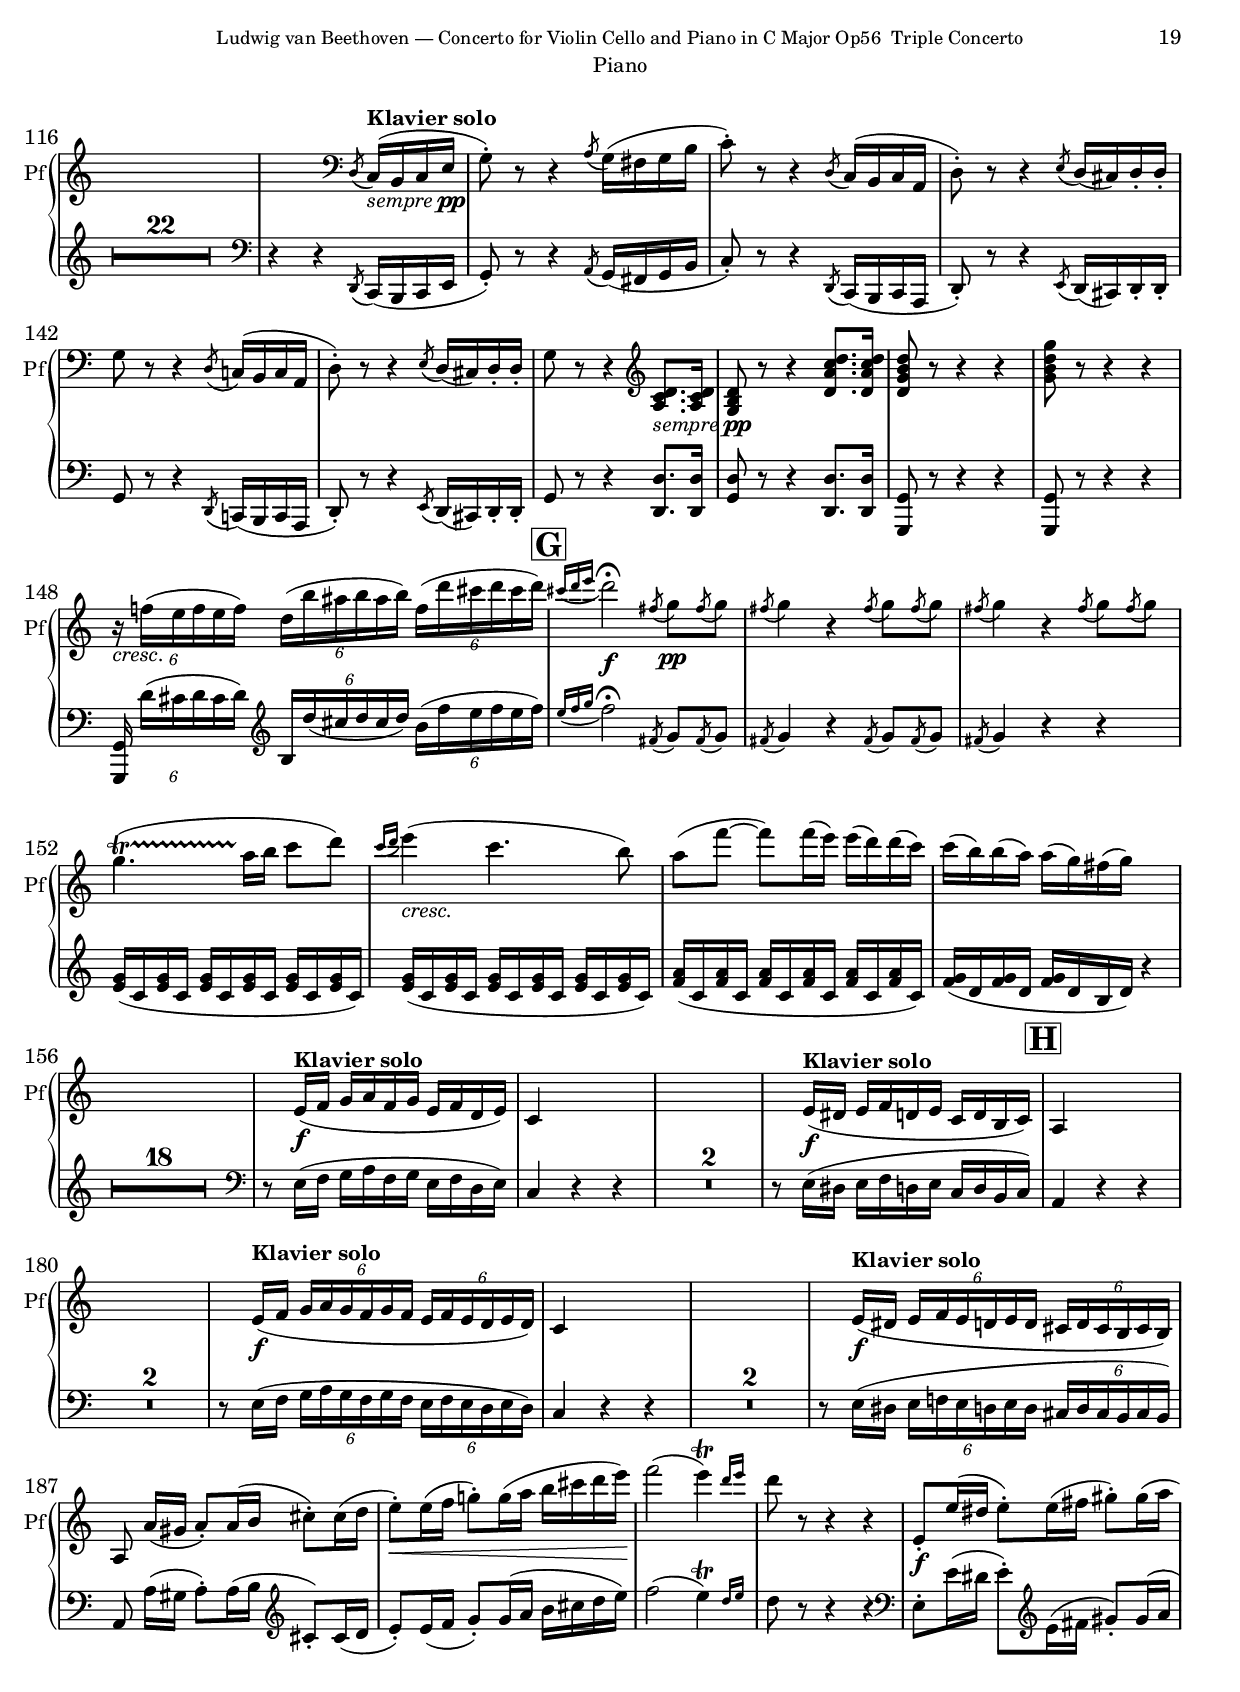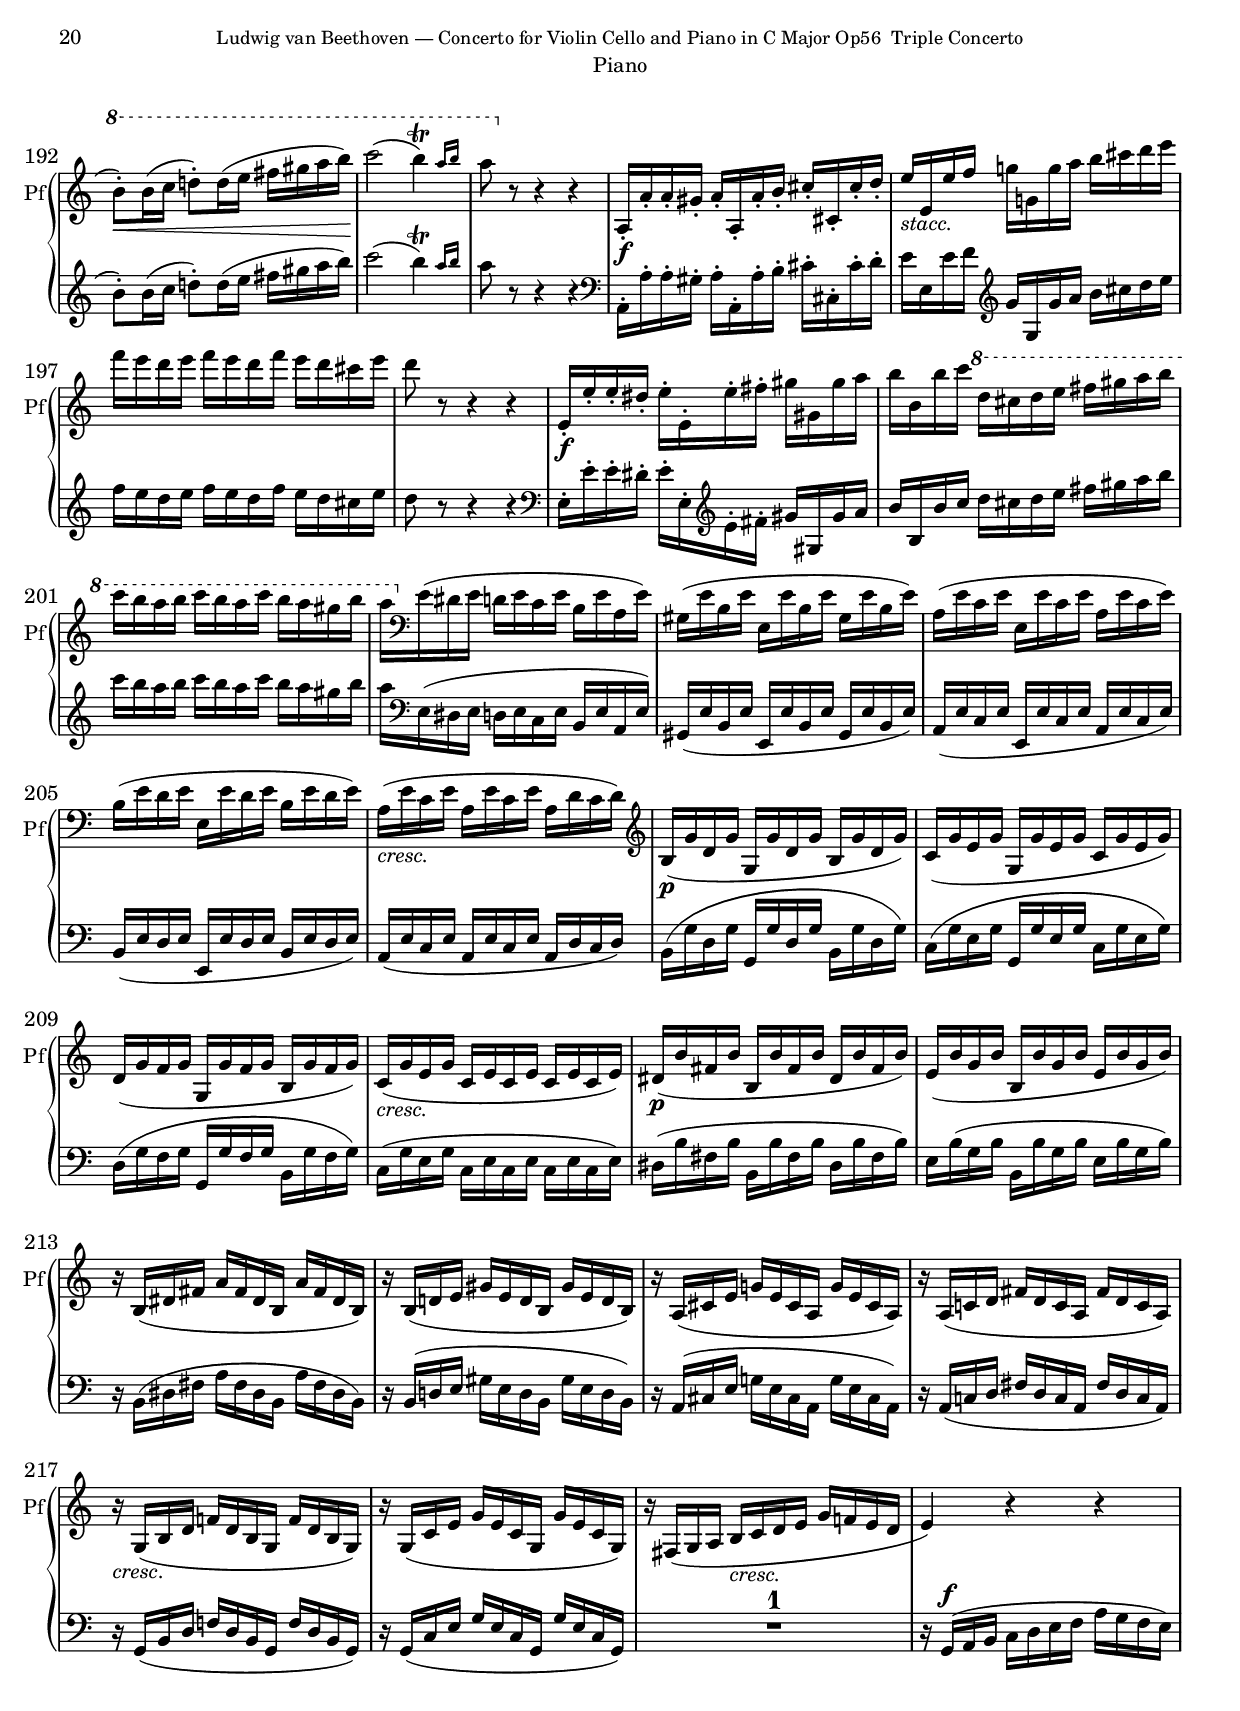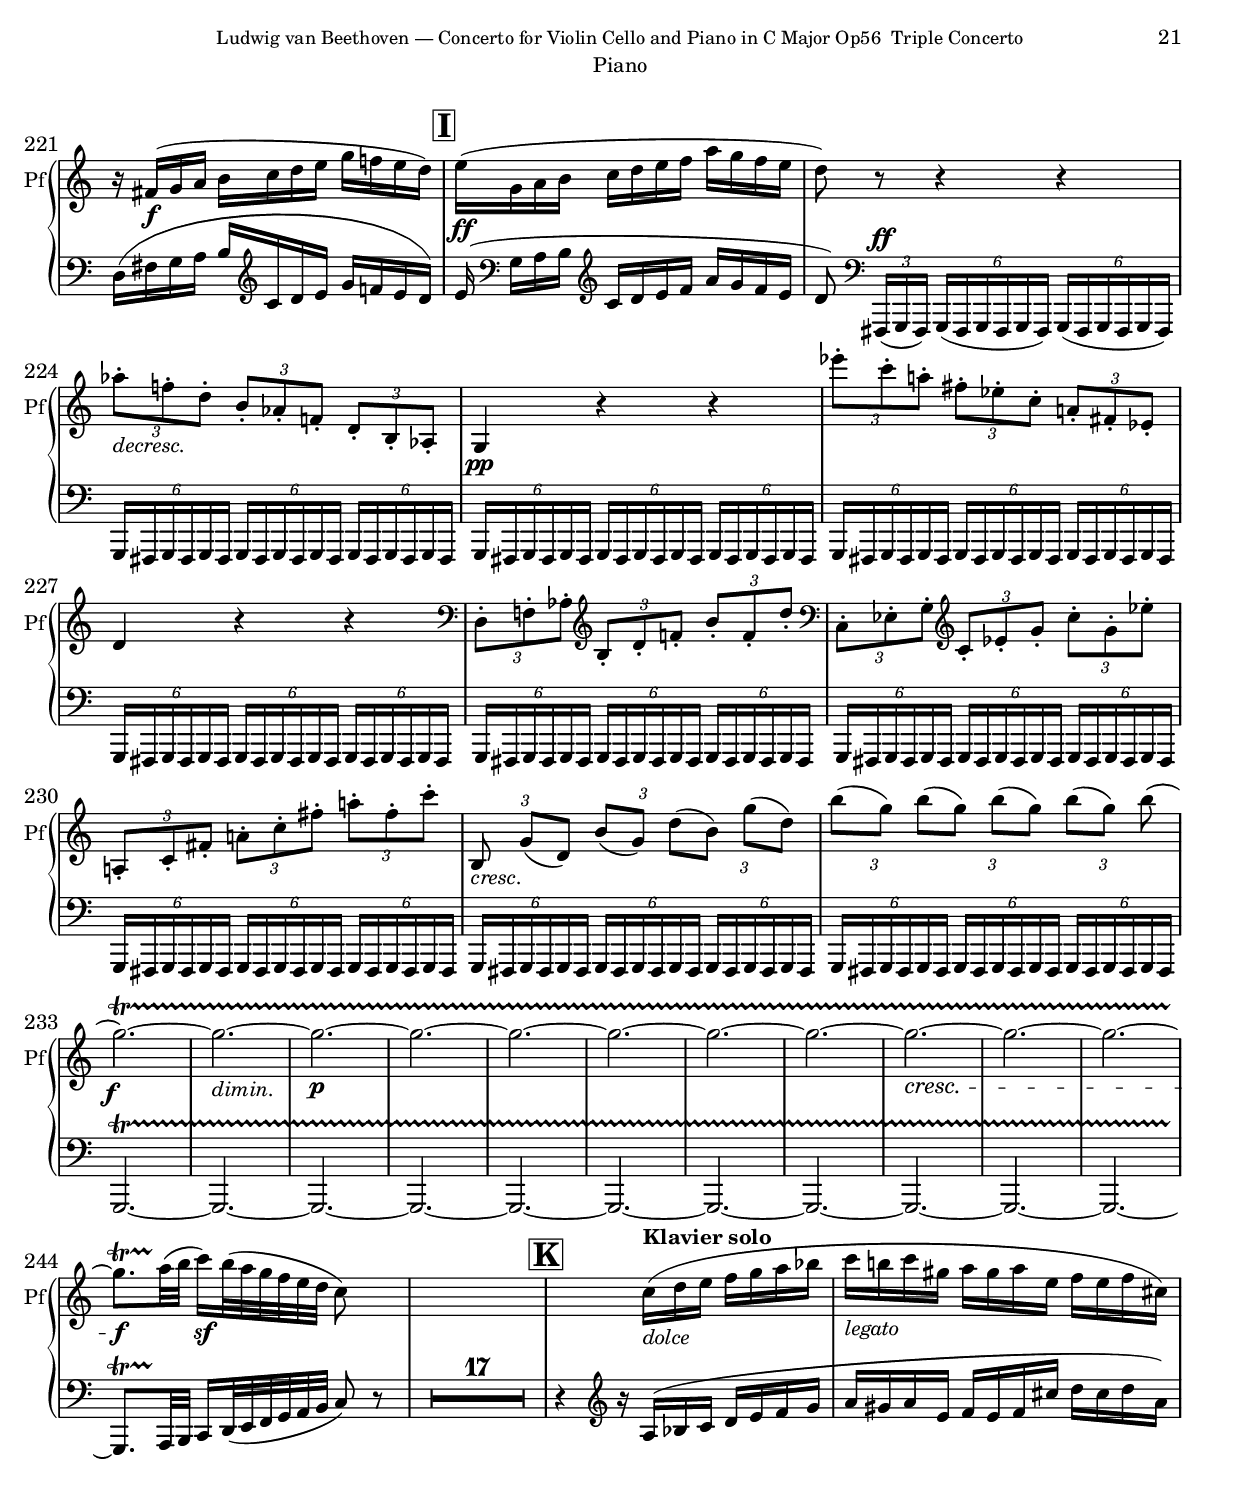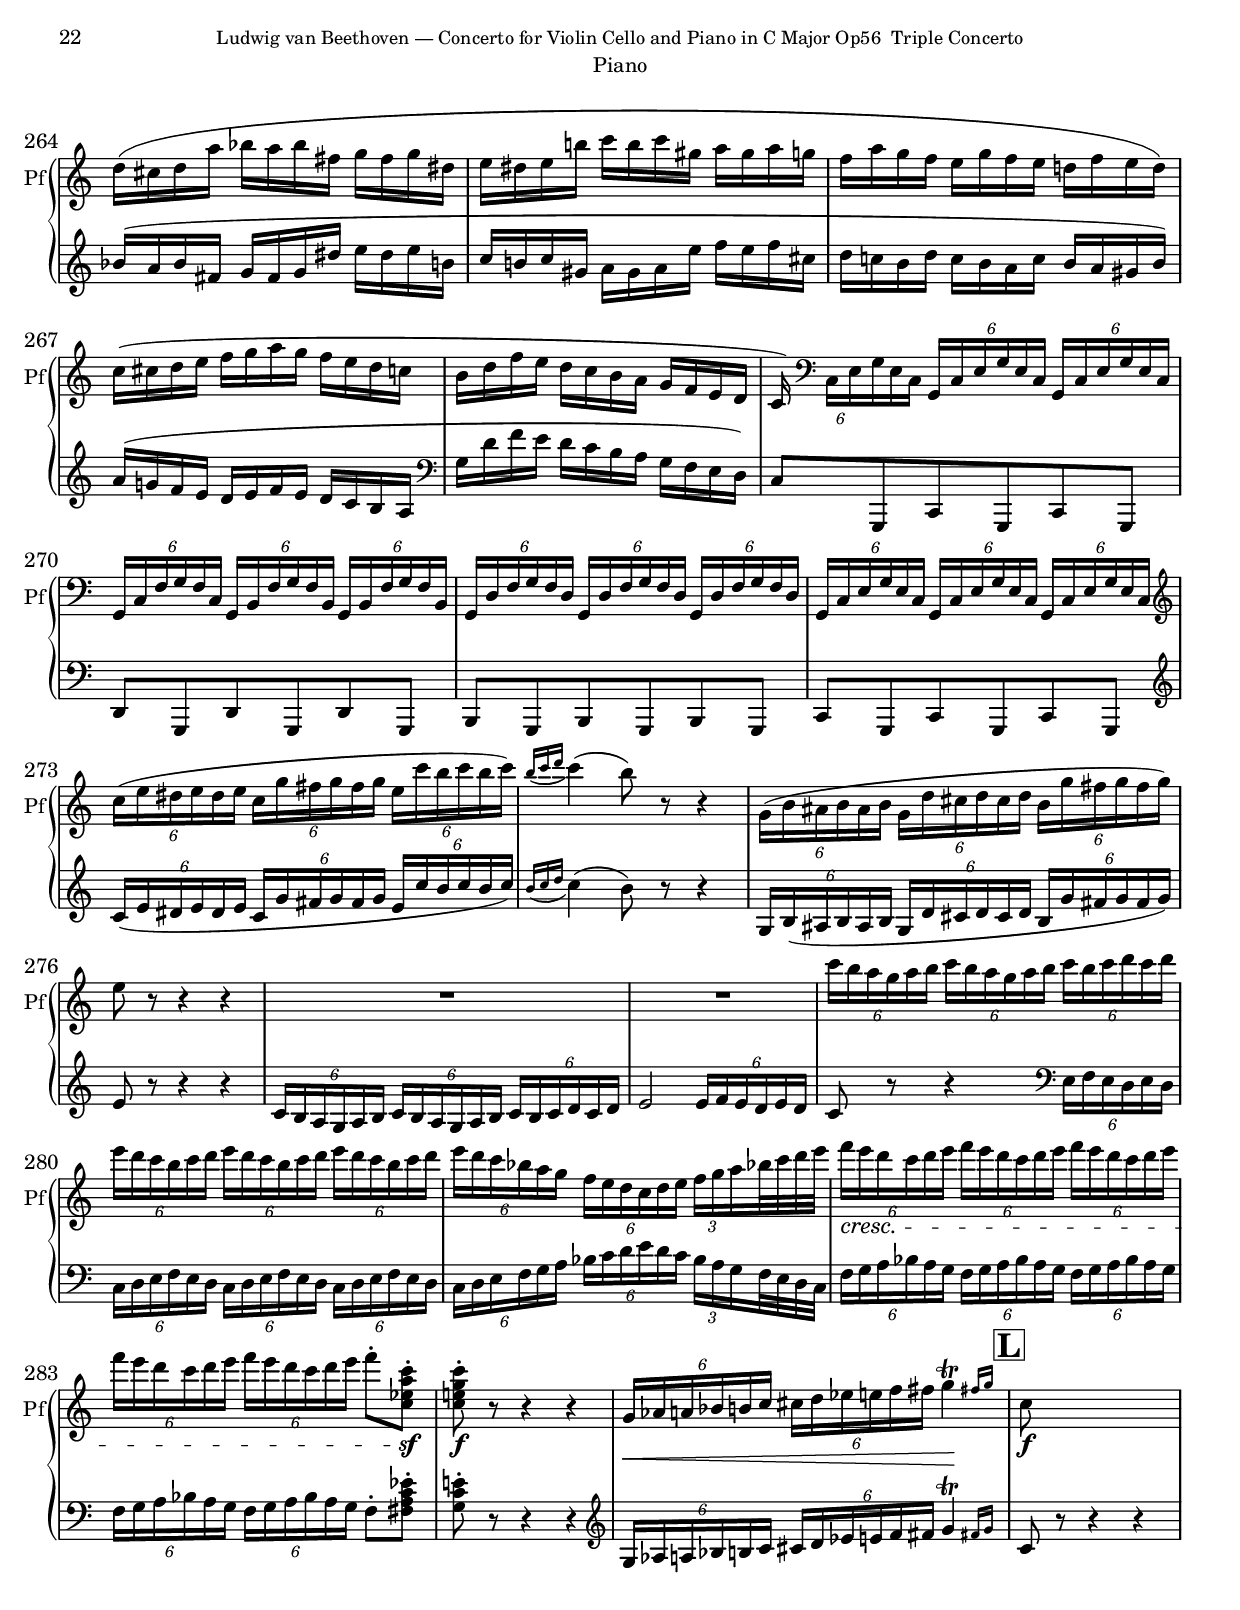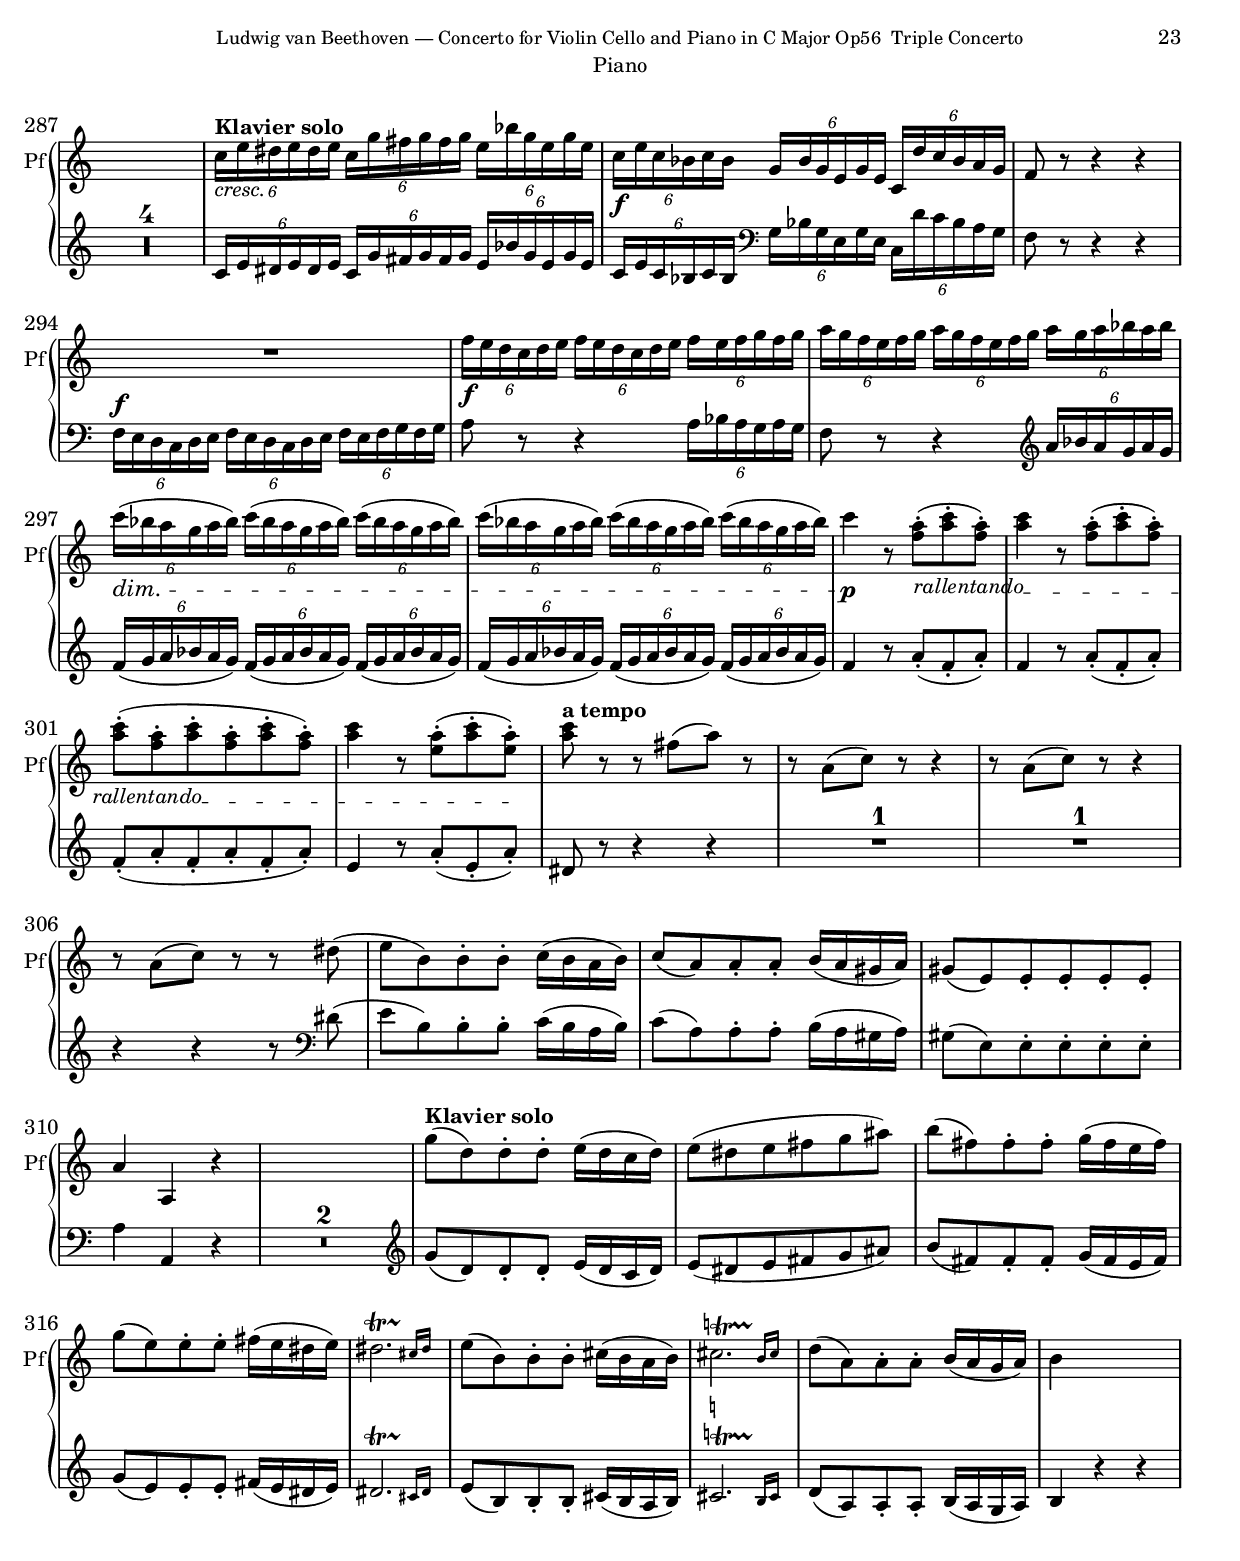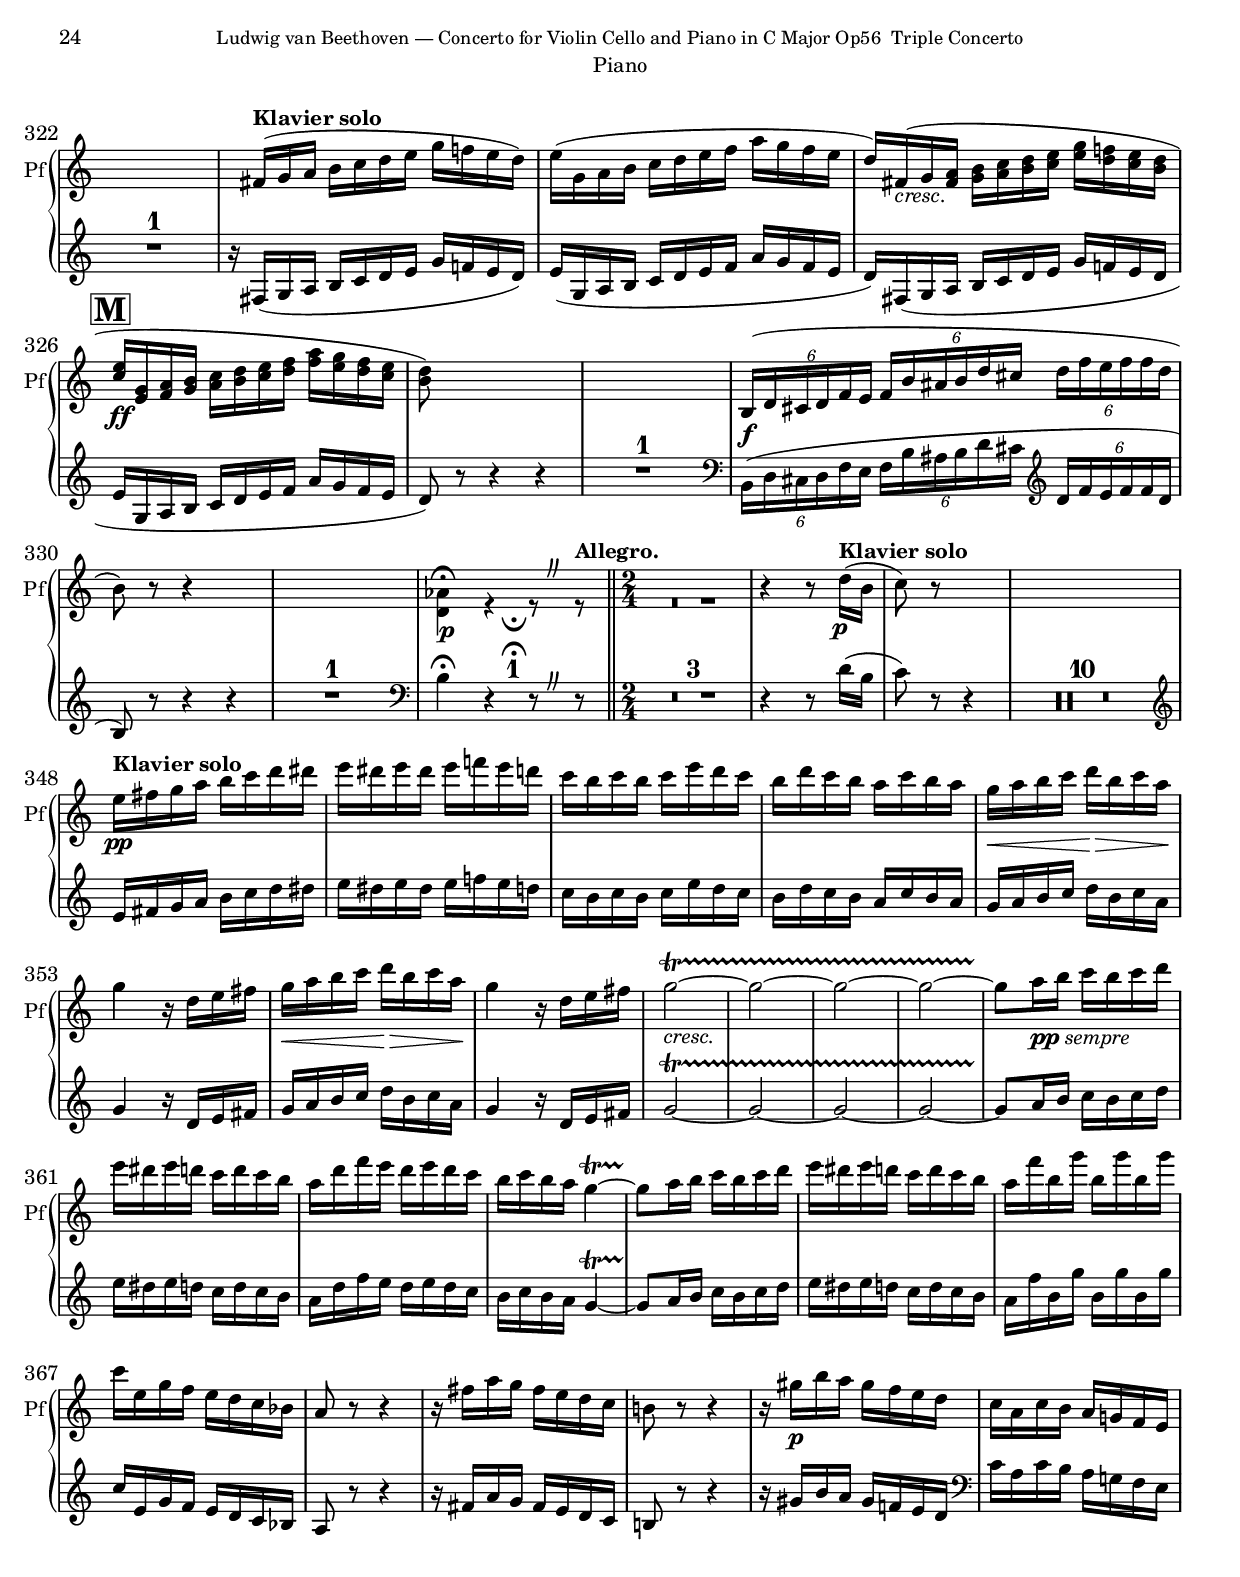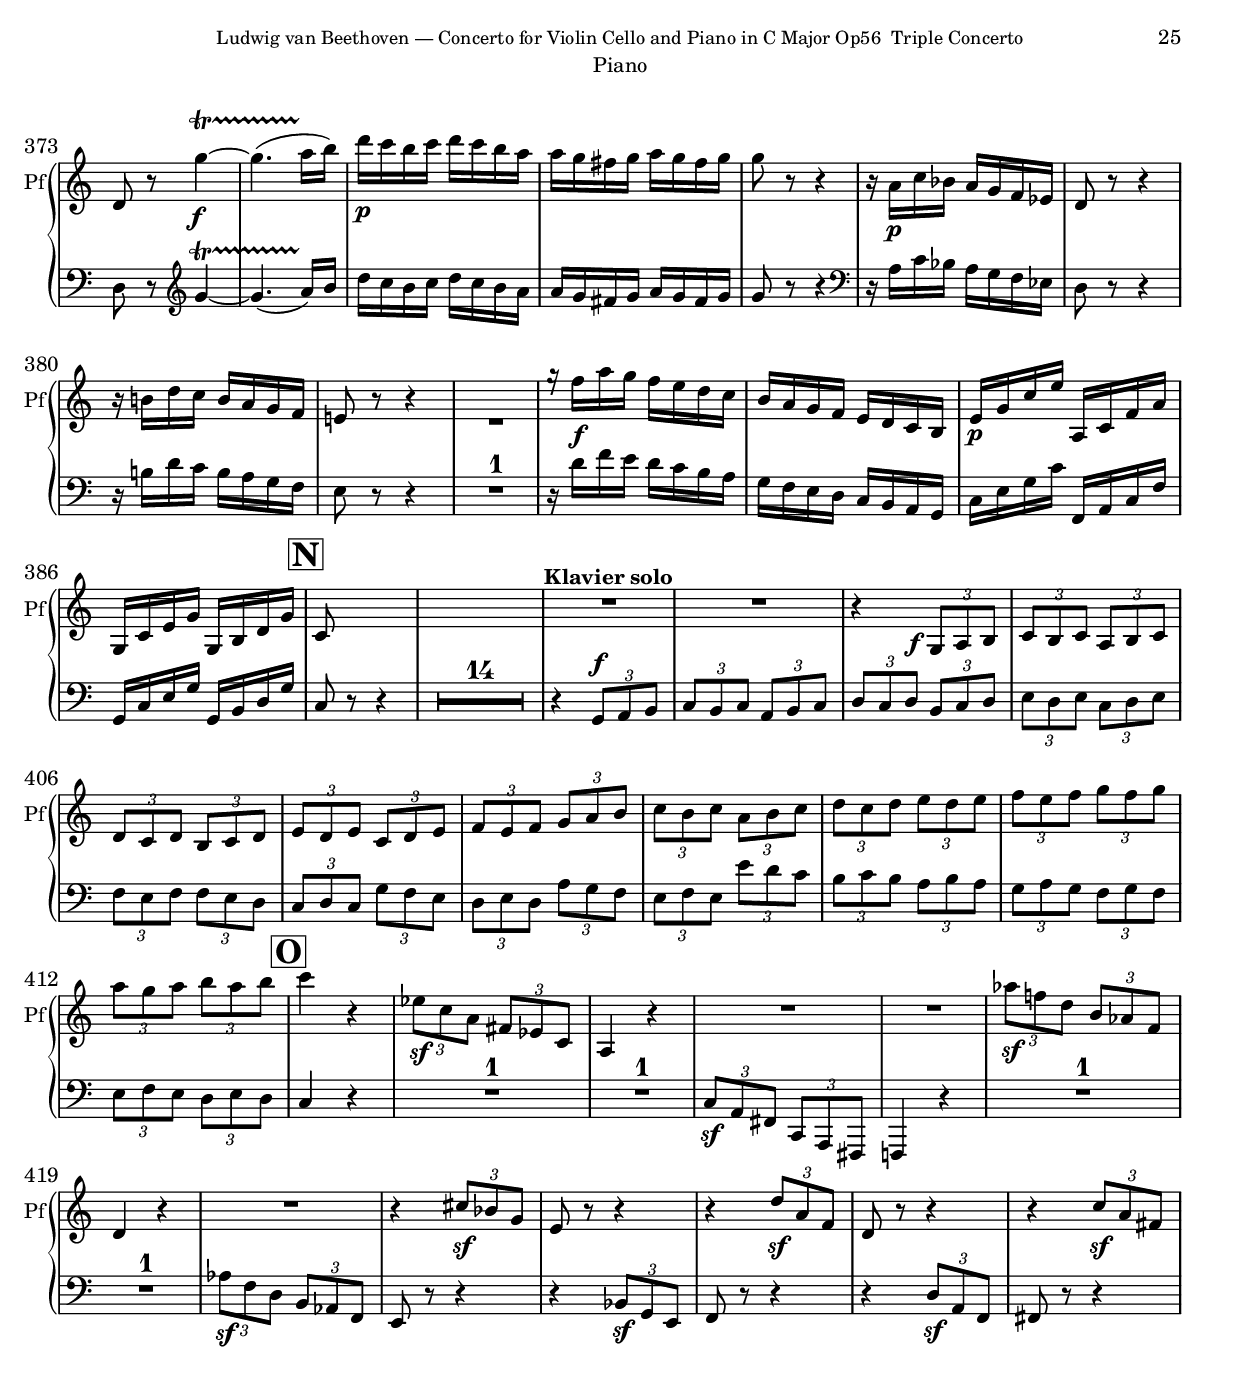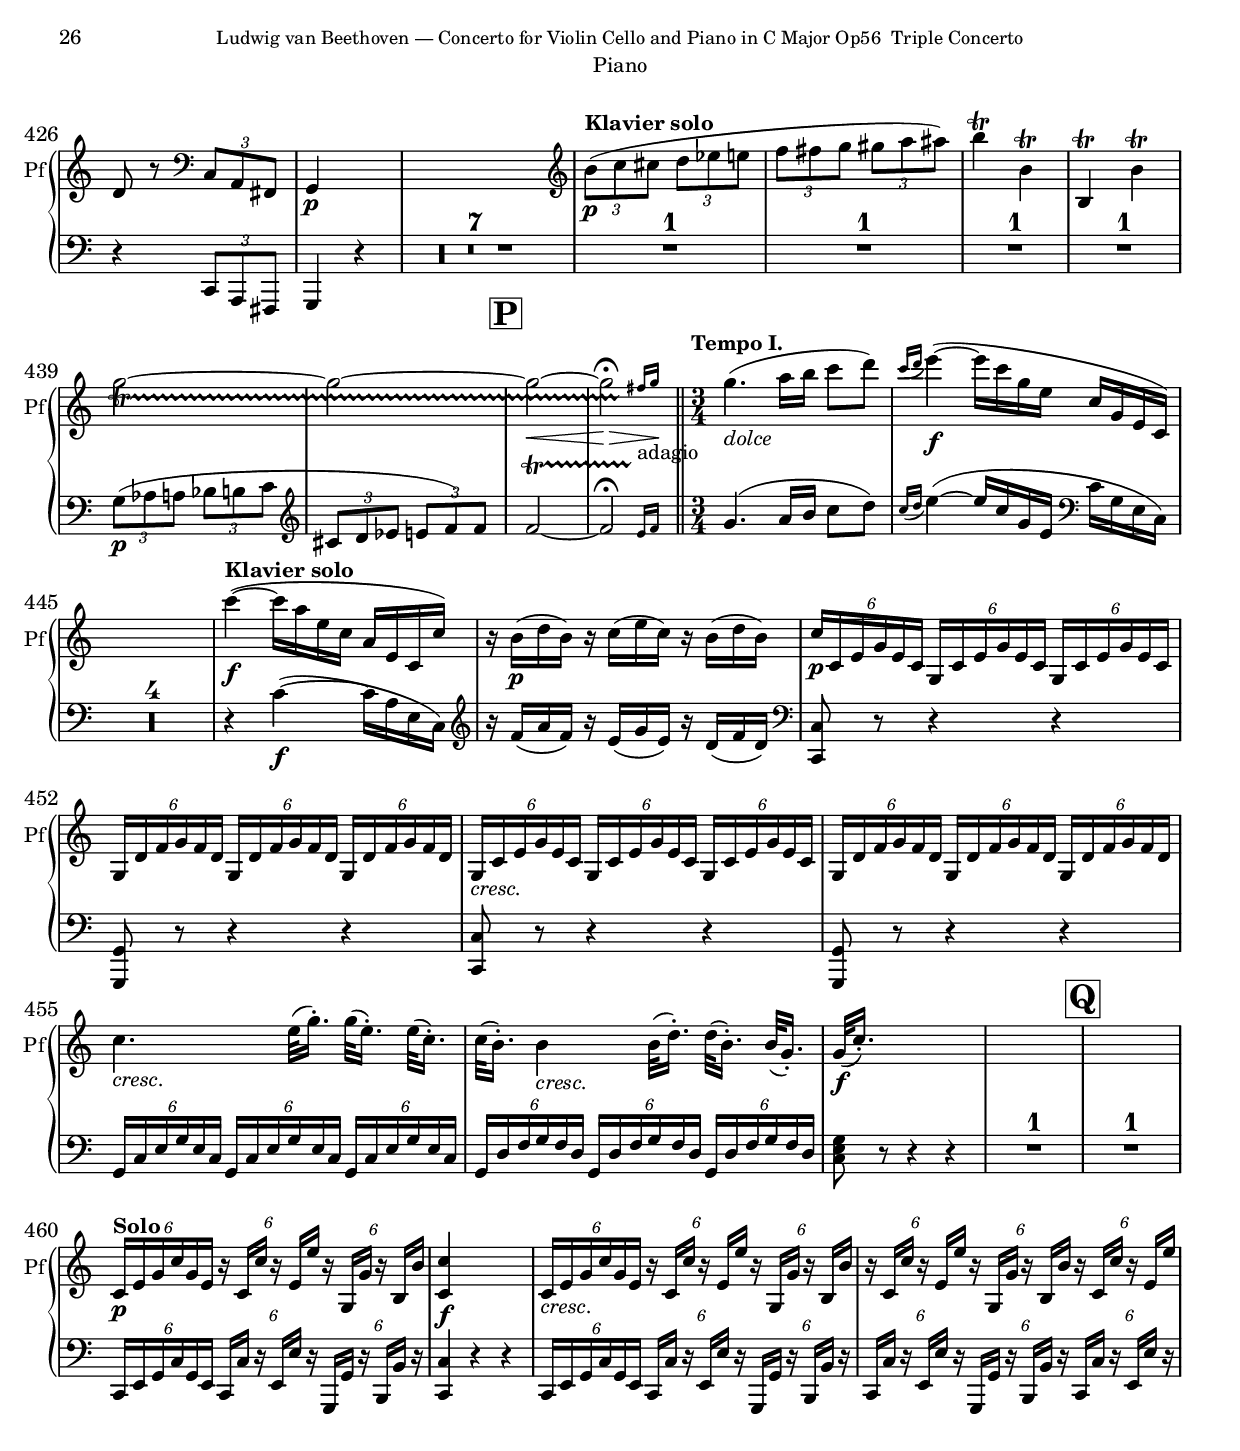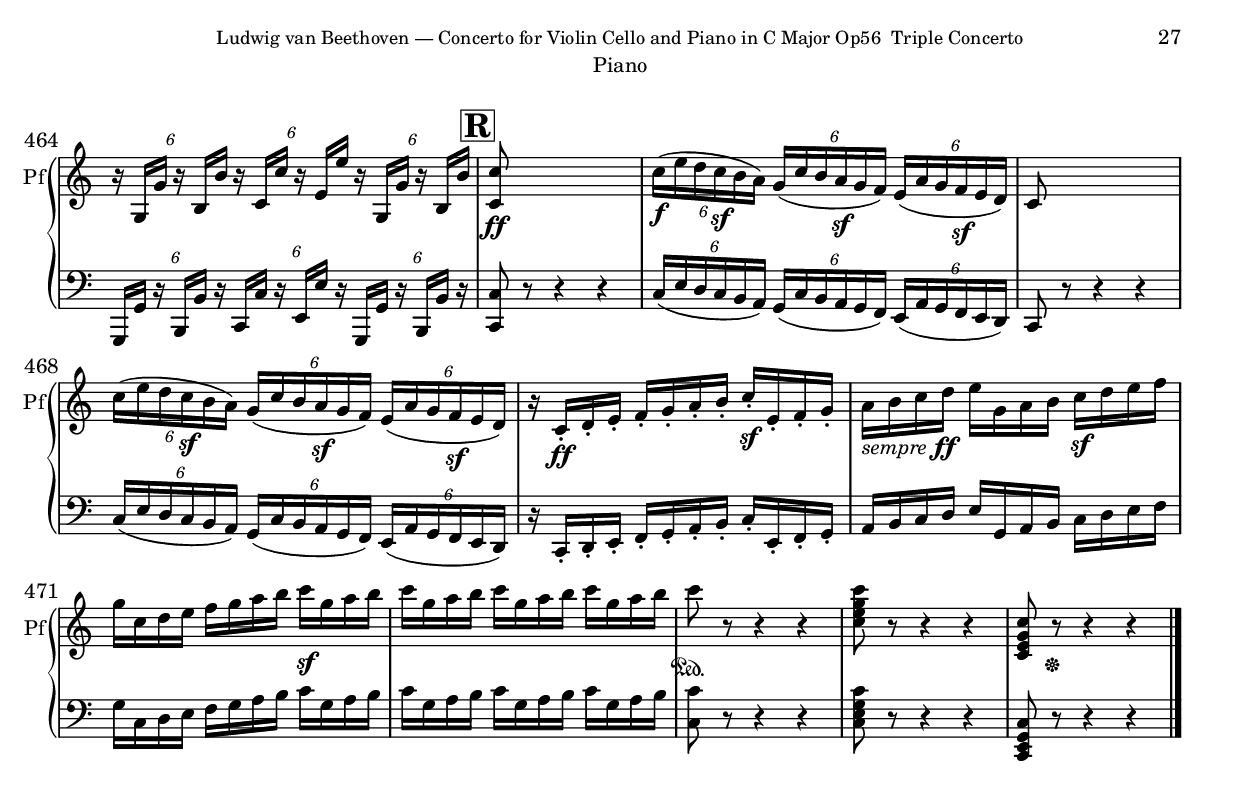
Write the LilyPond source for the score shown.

%###############################################################################
%#                                 H E A D E R                                 #
%###############################################################################
%
%  Composer           : Ludwig van Beethoven(1770 - 1827)
%  work               : Concerto for Violin Cello and Piano in C Major Op56
%                       "Triple Concerto"
%  Source             : Breitkopf und Härtel, n.d.[1862]. Plate B.70.
%  Type of score      : Score for Piano
%  Typesetter         : Sébastien MANEN
%  date of initiation : Monday 04 May 2020, 21:05
%
%###############################################################################
%#                          I N C L U D E   F I L E S                          #
%###############################################################################
\version "2.20.0"
\include "./00-Common/TripleConcerto_Header.ily"
\include "./00-Common/TripleConcerto_PaperParts.ily"
%  work        : Concerto for Violin Cello and Piano in C Major Op56 "Triple
%                Concerto"
%  typesetter  : Sébastien MANEN
%  date        : Monday 04 May 2020, 21:05
%###############################################################################
%#                 T I M E   A N D   T E M P O   S E C T I O N                 #
%###############################################################################
timeMvtI = {
	\time 4/4
	\tempo "Allegro"
}
timeMvtII = {
	\time 3/8
	\tempo "Largo"
}
timeMvtIII = {
	\time 3/4
	\tempo "Rondo alla Polacca."
}

%  work        : Concerto for Violin Cello and Piano in C Major Op56 "Triple
%                Concerto"
%  typesetter  : Sébastien MANEN
%  date        : Monday 04 May 2020, 21:05
generalOptions = {
	\version "2.20.0"
	\set Score.alternativeNumberingStyle = #'numbers
	\set Score.doubleRepeatType = #":|.|:"
	\set Score.markFormatter = #format-mark-box-alphabet
	\override Score.RehearsalMark #'font-size = #4
	\compressFullBarRests
	\override BreathingSign.text = \markup {
		\musicglyph "scripts.caesura.curved"
	}
}
partOptions = {
	\override Score.BarNumber #'font-size = #0.1
	\set Score.quotedCueEventTypes = #'(note-event rest-event tie-event
		beam-event tuplet-span-event dynamic-event articulation-event
		dynamic-event slur-event text-script-event trill-span-event
		phrasing-slur-event beam-forbid-event tremolo-event crescendo-event 
		decrescendo-event )
	\set Voice.restNumberThreshold = #0
}
#(set-global-staff-size 18)
\layout {
	#(layout-set-staff-size 18)
	\override TupletBracket #'bracket-visibility = ##f
	\override Hairpin.to-barline = ##f
}
layoutCueVoice = \with {
	fontSize = #-3
	\override Stem.length-fraction = #0.9
	\override TupletBracket #'bracket-visibility = ##f
	%\override Font.font-size = #+5
}

%  work        : Concerto for Violin Cello and Piano in C Major Op56 "Triple
%                Concerto"
%  typesetter  : Sébastien MANEN
%  date        : Sunday 11 June 2023, 06:59
%###############################################################################
%#                    V O I C E   N A M E   :   F L A U T O                    #
%###############################################################################
nameFloteMvtI = {
	\set Staff.instrumentName = "Flote"
	\set Staff.shortInstrumentName = ""
	\set Staff.midiInstrument = #"flute"
}
nameFloteMvtII = {
	\set Staff.instrumentName = "Flote"
	\set Staff.shortInstrumentName = ""
	\set Staff.midiInstrument = #"flute"
}
nameFloteMvtIII = {
	\set Staff.instrumentName = "Flote"
	\set Staff.shortInstrumentName = ""
	\set Staff.midiInstrument = #"flute"
}
%###############################################################################
%#                      V O I C E   N A M E   :   O B O I                      #
%###############################################################################
nameOboeIMvtI = {
	\set Staff.instrumentName = "Oboe I"
	\set Staff.shortInstrumentName = "Ob I"
	\set Staff.midiInstrument = #"oboe"
}
nameOboeIMvtIII = {
	\set Staff.instrumentName = "Oboe I"
	\set Staff.shortInstrumentName = "Ob I"
	\set Staff.midiInstrument = #"oboe"
}
nameOboeIIMvtI = {
	\set Staff.instrumentName = "Oboe II"
	\set Staff.shortInstrumentName = "Ob II"
	\set Staff.midiInstrument = #"oboe"
}
nameOboeIIMvtIII = {
	\set Staff.instrumentName = "Oboe II"
	\set Staff.shortInstrumentName = "Ob II"
	\set Staff.midiInstrument = #"oboe"
}
%###############################################################################
%#                V O I C E   N A M E   :   C L A R I N E T T I                #
%###############################################################################
nameClarinetIMvtI = {
	\set Staff.instrumentName = \markup {
		\center-column {
			\lower #1 "Clarinetto I" "in C"
		}
	}
	\set Staff.shortInstrumentName = \markup {
		\center-column {
			\lower #1 "Cl I" "in C"
		}
	}
	\set Staff.midiInstrument = #"clarinet"
}
nameClarinetIMvtII = {
	\set Staff.instrumentName = \markup {
		\center-column {
			\lower #1 "Clarinetto I" \concat { "in B " \lower #-0.5 \tiny \flat }
		}
	}
	\set Staff.shortInstrumentName = \markup {
		\center-column {
			\lower #1 "Cl I" \concat { "in B " \lower #-0.5 \tiny \flat }
		}
	}
	\set Staff.midiInstrument = #"clarinet"
}
nameClarinetIMvtIII = {
	\set Staff.instrumentName = \markup {
		\center-column {
			\lower #1 "Clarinetto I" "in C"
		}
	}
	\set Staff.shortInstrumentName = \markup {
		\center-column {
			\lower #1 "Cl I" "in C"
		}
	}
	\set Staff.midiInstrument = #"clarinet"
}
nameClarinetIIMvtI = {
	\set Staff.instrumentName = \markup {
		\center-column {
			\lower #1 "Clarinetto II" "in C"
		}
	}
	\set Staff.shortInstrumentName = \markup {
		\center-column {
			\lower #1 "Cl II" "in C"
		}
	}
	\set Staff.midiInstrument = #"clarinet"
}
nameClarinetIIMvtII = {
	\set Staff.instrumentName = \markup {
		\center-column {
			\lower #1 "Clarinetto II" \concat { "in B " \lower #-0.5 \tiny \flat }
		}
	}
	\set Staff.shortInstrumentName = \markup {
		\center-column {
			\lower #1 "Cl II" \concat { "in B " \lower #-0.5 \tiny \flat }
		}
	}
	\set Staff.midiInstrument = #"clarinet"
}
nameClarinetIIMvtIII = {
	\set Staff.instrumentName = \markup {
		\center-column {
			\lower #1 "Clarinetto II" "in C"
		}
	}
	\set Staff.shortInstrumentName = \markup {
		\center-column {
			\lower #1 "Cl II" "in C"
		}
	}
	\set Staff.midiInstrument = #"clarinet"
}
%###############################################################################
%#                   V O I C E   N A M E   :   F A G O T T I                   #
%###############################################################################
nameFagottoIMvtI = {
	\set Staff.instrumentName = "Fagotto I"
	\set Staff.shortInstrumentName = "Fag I"
	\set Staff.midiInstrument = #"bassoon"
}
nameFagottoIMvtII = {
	\set Staff.instrumentName = "Fagotto I"
	\set Staff.shortInstrumentName = "Fag I"
	\set Staff.midiInstrument = #"bassoon"
}
nameFagottoIMvtIII = {
	\set Staff.instrumentName = "Fagotto I"
	\set Staff.shortInstrumentName = "Fag I"
	\set Staff.midiInstrument = #"bassoon"
}
nameFagottoIIMvtI = {
	\set Staff.instrumentName = "Fagotto II"
	\set Staff.shortInstrumentName = "Fag II"
	\set Staff.midiInstrument = #"bassoon"
}
nameFagottoIIMvtII = {
	\set Staff.instrumentName = "Fagotto II"
	\set Staff.shortInstrumentName = "Fag II"
	\set Staff.midiInstrument = #"bassoon"
}
nameFagottoIIMvtIII = {
	\set Staff.instrumentName = "Fagotto II"
	\set Staff.shortInstrumentName = "Fag II"
	\set Staff.midiInstrument = #"bassoon"
}
%###############################################################################
%#                     V O I C E   N A M E   :   C O R N I                     #
%###############################################################################
nameCornoIMvtI = {
	\set Staff.instrumentName = \markup {
		\center-column {
			\lower #1 "Corno I" "in C"
		}
	}
	\set Staff.shortInstrumentName = \markup {
		\center-column {
			\lower #1 "Cor I" "in C"
		}
	}
	\set Staff.midiInstrument = #"french horn"
}
nameCornoIMvtII = {
	\set Staff.instrumentName = \markup {
		\center-column {
			\lower #1 "Corno I" \concat { "in E " \lower #-0.5 \tiny \flat }
		}
	}
	\set Staff.shortInstrumentName = \markup {
		\center-column {
			\lower #1 "Cor I" \concat { "in E " \lower #-0.5 \tiny \flat }
		}
	}
	\set Staff.midiInstrument = #"french horn"
}
nameCornoIMvtIII = {
	\set Staff.instrumentName = \markup {
		\center-column {
			\lower #1 "Corno I" "in C"
		}
	}
	\set Staff.shortInstrumentName = \markup {
		\center-column {
			\lower #1 "Cor I" "in C"
		}
	}
	\set Staff.midiInstrument = #"french horn"
}
nameCornoIIMvtI = {
	\set Staff.instrumentName = \markup {
		\center-column {
			\lower #1 "Corno II" "in C"
		}
	}
	\set Staff.shortInstrumentName = \markup {
		\center-column {
			\lower #1 "Cor II" "in C"
		}
	}
	\set Staff.midiInstrument = #"french horn"
}
nameCornoIIMvtII = {
	\set Staff.instrumentName = \markup {
		\center-column {
			\lower #1 "Corno II" \concat { "in E " \lower #-0.5 \tiny \flat }
		}
	}
	\set Staff.shortInstrumentName = \markup {
		\center-column {
			\lower #1 "Cor II" \concat { "in E " \lower #-0.5 \tiny \flat }
		}
	}
	\set Staff.midiInstrument = #"french horn"
}
nameCornoIIMvtIII = {
	\set Staff.instrumentName = \markup {
		\center-column {
			\lower #1 "Corno II" "in C"
		}
	}
	\set Staff.shortInstrumentName = \markup {
		\center-column {
			\lower #1 "Cor II" "in C"
		}
	}
	\set Staff.midiInstrument = #"french horn"
}
%###############################################################################
%#                    V O I C E   N A M E   :   T R O M B E                    #
%###############################################################################
nameTrombeIMvtI = {
	\set Staff.instrumentName = \markup {
		\center-column {
			\lower #1 "Trombe I" "in C"
		}
	}
	\set Staff.shortInstrumentName = \markup {
		\center-column {
			\lower #1 "Trb I" "in C"
		}
	}
	\set Staff.midiInstrument = #"trumpet"
}
nameTrombeIMvtIII = {
	\set Staff.instrumentName = \markup {
		\center-column {
			\lower #1 "Trombe I" "in C"
		}
	}
	\set Staff.shortInstrumentName = \markup {
		\center-column {
			\lower #1 "Trb I" "in C"
		}
	}
	\set Staff.midiInstrument = #"trumpet"
}
nameTrombeIIMvtI = {
	\set Staff.instrumentName = \markup {
		\center-column {
			\lower #1 "Trombe II" "in C"
		}
	}
	\set Staff.shortInstrumentName = \markup {
		\center-column {
			\lower #1 "Trb II" "in C"
		}
	}
	\set Staff.midiInstrument = #"trumpet"
}
nameTrombeIIMvtIII = {
	\set Staff.instrumentName = \markup {
		\center-column {
			\lower #1 "Trombe II" "in C"
		}
	}
	\set Staff.shortInstrumentName = \markup {
		\center-column {
			\lower #1 "Trb II" "in C"
		}
	}
	\set Staff.midiInstrument = #"trumpet"
}
%###############################################################################
%#                   V O I C E   N A M E   :   T I M P A N I                   #
%###############################################################################
nameTimpaniMvtI = {
	\set Staff.instrumentName = \markup {
		\center-column {
			\lower #1 "Timpani" "in C G"
		}
	}
	\set Staff.shortInstrumentName = "Timp."
	\set Staff.midiInstrument = #"timpani"
}
nameTimpaniMvtIII = {
	\set Staff.instrumentName = \markup {
		\center-column {
			\lower #1 "Timpani" "in C G"
		}
	}
	\set Staff.shortInstrumentName = "Timp."
	\set Staff.midiInstrument = #"timpani"
}
%###############################################################################
%#                   V O I C E   N A M E   :   S O L O V L N                   #
%###############################################################################
nameSoloViolinMvtI = {
	\set Staff.instrumentName = "Solo Violin"
	\set Staff.shortInstrumentName = \markup {
		\center-column {
			\lower #1 "Solo-" "Vln"
		}
	}
	\set Staff.midiInstrument = #"violin"
}
nameSoloViolinMvtII = {
	\set Staff.instrumentName = "Solo Violin"
	\set Staff.shortInstrumentName = \markup {
		\center-column {
			\lower #1 "Solo-" "Vln"
		}
	}
	\set Staff.midiInstrument = #"violin"
}
nameSoloViolinMvtIII = {
	\set Staff.instrumentName = "Solo Violin"
	\set Staff.shortInstrumentName = \markup {
		\center-column {
			\lower #1 "Solo-" "Vln"
		}
	}
	\set Staff.midiInstrument = #"violin"
}
%###############################################################################
%#                   V O I C E   N A M E   :   S O L O V L C                   #
%###############################################################################
nameSoloCelloMvtI = {
	\set Staff.instrumentName = \markup {
		\center-column {
			\lower #1 "Solo" "Violoncello"
		}
	}
	\set Staff.shortInstrumentName = \markup {
		\center-column {
			\lower #1 "Solo-" "Vlc"
		}
	}
	\set Staff.midiInstrument = #"cello"
}
nameSoloCelloMvtII = {
	\set Staff.instrumentName = \markup {
		\center-column {
			\lower #1 "Solo" "Violoncello"
		}
	}
	\set Staff.shortInstrumentName = \markup {
		\center-column {
			\lower #1 "Solo-" "Vlc"
		}
	}
	\set Staff.midiInstrument = #"cello"
}
nameSoloCelloMvtIII = {
	\set Staff.instrumentName = \markup {
		\center-column {
			\lower #1 "Solo" "Violoncello"
		}
	}
	\set Staff.shortInstrumentName = \markup {
		\center-column {
			\lower #1 "Solo-" "Vlc"
		}
	}
	\set Staff.midiInstrument = #"cello"
}
%###############################################################################
%#                     V O I C E   N A M E   :   P I A N O                     #
%###############################################################################
namePianoUpMvtI = {
	\set Staff.instrumentName = "Pianoforte."
	\set Staff.shortInstrumentName = "Pf"
	\set Staff.midiInstrument = #"acoustic grand"
}
namePianoUpMvtII = {
	\set Staff.instrumentName = "Pianoforte."
	\set Staff.shortInstrumentName = "Pf"
	\set Staff.midiInstrument = #"acoustic grand"
}
namePianoUpMvtIII = {
	\set Staff.instrumentName = "Pianoforte."
	\set Staff.shortInstrumentName = "Pf"
	\set Staff.midiInstrument = #"acoustic grand"
}
namePianoDownMvtI = {
	\set Staff.instrumentName = ""
	\set Staff.shortInstrumentName = ""
	\set Staff.midiInstrument = #"acoustic grand"
}
namePianoDownMvtII = {
	\set Staff.instrumentName = ""
	\set Staff.shortInstrumentName = ""
	\set Staff.midiInstrument = #"acoustic grand"
}
namePianoDownMvtIII = {
	\set Staff.instrumentName = ""
	\set Staff.shortInstrumentName = ""
	\set Staff.midiInstrument = #"acoustic grand"
}
%###############################################################################
%#                   V O I C E   N A M E   :   V I O L I N I                   #
%###############################################################################
nameViolinIMvtI = {
	\set Staff.instrumentName = "Violino I"
	\set Staff.shortInstrumentName = "Vln I"
	\set Staff.midiInstrument = #"violin"
}
nameViolinIMvtII = {
	\set Staff.instrumentName = "Violino I"
	\set Staff.shortInstrumentName = "Vln I"
	\set Staff.midiInstrument = #"violin"
}
nameViolinIMvtIII = {
	\set Staff.instrumentName = "Violino I"
	\set Staff.shortInstrumentName = "Vln I"
	\set Staff.midiInstrument = #"violin"
}
%###############################################################################
%#                  V O I C E   N A M E   :   V I O L I N I I                  #
%###############################################################################
nameViolinIIMvtI = {
	\set Staff.instrumentName = "Violino II"
	\set Staff.shortInstrumentName = "Vln II"
	\set Staff.midiInstrument = #"violin"
}
nameViolinIIMvtII = {
	\set Staff.instrumentName = "Violino II"
	\set Staff.shortInstrumentName = "Vln II"
	\set Staff.midiInstrument = #"violin"
}
nameViolinIIMvtIII = {
	\set Staff.instrumentName = "Violino II"
	\set Staff.shortInstrumentName = "Vln II"
	\set Staff.midiInstrument = #"violin"
}
%###############################################################################
%#                  V O I C E   N A M E   :   B R A T S C H E                  #
%###############################################################################
nameViolaMvtI = {
	\set Staff.instrumentName = "Viola"
	\set Staff.shortInstrumentName = "Vla"
	\set Staff.midiInstrument = #"viola"
}
nameViolaMvtII = {
	\set Staff.instrumentName = "Viola"
	\set Staff.shortInstrumentName = "Vla"
	\set Staff.midiInstrument = #"viola"
}
nameViolaMvtIII = {
	\set Staff.instrumentName = "Viola"
	\set Staff.shortInstrumentName = "Vla"
	\set Staff.midiInstrument = #"viola"
}
%###############################################################################
%#                     V O I C E   N A M E   :   B A S S I                     #
%###############################################################################
nameVioloncellMvtI = {
	\set Staff.instrumentName = "Cello"
	\set Staff.shortInstrumentName = "Vcl"
	\set Staff.midiInstrument = #"cello"
}
nameVioloncellMvtII = {
	\set Staff.instrumentName = "Cello"
	\set Staff.shortInstrumentName = "Vcl"
	\set Staff.midiInstrument = #"cello"
}
nameVioloncellMvtIII = {
	\set Staff.instrumentName = "Cello"
	\set Staff.shortInstrumentName = "Vcl"
	\set Staff.midiInstrument = #"cello"
}
nameBassoMvtI = {
	\set Staff.instrumentName = "Basso"
	\set Staff.shortInstrumentName = "Kb"
	\set Staff.midiInstrument = #"contrabass"
}
nameBassoMvtII = {
	\set Staff.instrumentName = "Basso"
	\set Staff.shortInstrumentName = "Kb"
	\set Staff.midiInstrument = #"contrabass"
}
nameBassoMvtIII = {
	\set Staff.instrumentName = "Basso"
	\set Staff.shortInstrumentName = "Kb"
	\set Staff.midiInstrument = #"contrabass"
}

%  work        : Concerto for Violin Cello and Piano in C Major Op56 "Triple
%                Concerto"
%  typesetter  : Sébastien MANEN
%  date        : Sunday 11 June 2023, 06:59
%###############################################################################
%#                      S H O R T C U T S   S E C T I O N                      #
%###############################################################################

% dynamics

crescmarkup = \markup {\italic cresc.}
crescpocoapoco = \markup {\italic {cresc. poco a poco}}
crescsottovoce = \markup {\italic {cresc. sotto voce}}
decresc = \markup {\italic decresc.}
dimin = \markup {\italic dimin.}
dimmarkup = \markup {\italic dim.}
farco=^\markup {\dynamic f \italic arco}
fcresc = \markup { \dynamic f \italic cresc.}
fmarcato = \markup { \dynamic f \italic marcato}
fpmoltopiano = \markup {\dynamic fp \italic {molto piano} }
moltopiano = \markup {\italic {molto piano}}
pcresc = \markup { \dynamic p \italic cresc.}
pdim = \markup { \dynamic p \italic dim.}
pdolce = \markup { \dynamic p \italic dolce}
pespressivo = \markup {\dynamic p \italic espressivo}
piuf = \markup {\italic {più} \dynamic f}
plegato = \markup {\dynamic p \italic {legato}}
ppcrescpocoapoco = \markup {\dynamic pp \italic {cresc. poco a poco}}
ppsempre = \markup {\dynamic pp \italic sempre}
psottovoce = \markup {\dynamic p \italic {sotto voce}}
pstacc = \markup {\dynamic p \italic stacc.}
sempreff = \markup {\italic sempre \dynamic ff }
semprep = \markup {\italic sempre \dynamic p}
semprepp = \markup {\italic sempre \dynamic pp}

crescD = #(make-dynamic-script (markup #:normal-text #:italic "cresc."))
pcrescD = #(make-dynamic-script (markup #:dynamic "p" #:normal-text #:italic "cresc."))
sempreppD = #(make-dynamic-script (markup #:normal-text #:italic "sempre" #:dynamic "pp"))


% tempo & expression

adagio = \markup {adagio}
arco = \markup {\italic arco}
atempo = \markup {\bold {a tempo}}
cantabile = \markup {\italic cantabile}
consordino = \markup {\italic {con sordino}}
dolce = \markup {\italic {dolce}}
espressivo = \markup {\italic {espressivo}}
legato = \markup {\italic legato}
moltocantabile = \markup {\italic {molto cantabile}}
piuallegro = \markup {Più Allegro}
pizz = \markup {\italic pizz.}
rallentando = \markup {\italic rallentando}
sempreped = \markup {\italic sempre \musicglyph "pedal.Ped" }
semprestaccato = \markup {\italic {sempre staccato}}
semprestacc = \markup {\italic {sempre stacc.}}
senzasordino = \markup {\italic {senza sordino}}
sottovoce = \markup {\italic {sotto voce}}
staccato = \markup {\italic staccato}
stacc = \markup {\italic stacc.}
tenmarkup=^\markup {\italic ten.}



% instrumentation

basso=^\markup {Basso.}
klavier_solobold=^\markup {\bold \abs-fontsize #10 \column {\lower #1 Klavier solo}}
klaviersolobold=^\markup {\bold \abs-fontsize #10 {Klavier solo}}
solobold=^\markup {\bold \abs-fontsize #10 Solo}
solo = \markup {Solo.}
tuttibold=^\markup {\bold \abs-fontsize #10 Tutti}
tutti = \markup {\italic tutti}
tutti = \markup {Tutti.}
unobassoeviolonc = \markup {Uno Basso e Violonc.}
violinesolobold=^\markup {\bold \abs-fontsize #10 {Violine solo}}
violine-solobold=^\markup {\bold 
	\abs-fontsize #10 {
		\column { \lower #1.5 "Violine" "solo"}
	}
}
violoncellosolobold=^\markup {\bold \abs-fontsize #10 {Violoncello solo}}


% glyphs

natural = \markup {\tiny \natural} 
flat = \markup { \tiny \flat}
sharp = \markup {\tiny \sharp} 
one=^\markup {\tiny \number 1}
two=^\markup {\tiny \number 2}
three=^\markup {\tiny \number 3}
four=^\markup {\tiny \number 4}
five=^\markup {\tiny \number 5}
six=^\markup {\tiny \number 6}
seven=^\markup {\tiny \number 7}
eight=^\markup {\tiny \number 8}
nine=^\markup {\tiny \number 9}
ten=^\markup {\tiny \number 10}

sharptrill = \markup { 
	\general-align #X #CENTER 
	\line { 
		\general-align #Y #DOWN \tiny \sharp \musicglyph #"scripts.trill" 
	}
}
naturaltrill = \markup { 
	\general-align #X #CENTER 
	\line { 
		\general-align #Y #DOWN \tiny \natural \musicglyph #"scripts.trill" 
	}
}
flattrill = \markup { 
	\general-align #X #CENTER 
	\line { 
		\general-align #Y #DOWN \tiny \flat \musicglyph #"scripts.trill" 
	}
}
trillglyph = \markup {
	\musicglyph #"scripts.trill" 
}


noFlag = \once \omit Flag
omitBeam = \once \omit Beam


attaccaMark = \mark \markup { 
	\normalsize \italic attacca:
}
rightAlign = {
	\once \override Score.RehearsalMark.self-alignment-X = 1
	\once \override Score.RehearsalMark.direction = #DOWN
}



crescText = #(define-music-function
	(cresctext)
	(markup?)
	#{
		\once \set crescendoText = \markup {\italic { #cresctext } }
		\once \set crescendoSpanner = #'text
	#}
)
dimText = #(define-music-function
	(cresctext)
	(markup?)
	#{
		\once \set decrescendoText = \markup {\italic { #cresctext } }
		\once \set decrescendoSpanner = #'text
	#}
)
fermataCentered  = {
	\once \override Score.MultiMeasureRest.transparent = ##t 
	R2.^\markup {\musicglyph "scripts.ufermata"}
}

dfermataCentered  = {
	\once \override Score.MultiMeasureRest.transparent = ##t 
	R2._\markup {\musicglyph "scripts.dfermata"}
}


oneCentered  = {
	\omit MultiMeasureRestNumber
	\once \override Score.MultiMeasureRest.transparent = ##t 
	R1^\markup {\tiny \number 1}
	\undo \omit MultiMeasureRestNumber
}
twoCentered  = {
	\omit MultiMeasureRestNumber
	\once \override Score.MultiMeasureRest.transparent = ##t 
	R1^\markup {\tiny \number 2}
	\undo \omit MultiMeasureRestNumber
}
threeCentered  = {
	\omit MultiMeasureRestNumber
	\once \override Score.MultiMeasureRest.transparent = ##t 
	R1^\markup {\tiny \number 3}
	\undo \omit MultiMeasureRestNumber
}
fourCentered  = {
	\omit MultiMeasureRestNumber
	\once \override Score.MultiMeasureRest.transparent = ##t 
	R1^\markup {\tiny \number 4}
	\undo \omit MultiMeasureRestNumber
}
fiveCentered  = {
	\omit MultiMeasureRestNumber
	\once \override Score.MultiMeasureRest.transparent = ##t 
	R1^\markup {\tiny \number 5}
	\undo \omit MultiMeasureRestNumber
}
sixCentered  = {
	\omit MultiMeasureRestNumber
	\once \override Score.MultiMeasureRest.transparent = ##t 
	R1^\markup {\tiny \number 6}
	\undo \omit MultiMeasureRestNumber
}
sevenCentered  = {
	\omit MultiMeasureRestNumber
	\once \override Score.MultiMeasureRest.transparent = ##t 
	R1^\markup {\tiny \number 7}
	\undo \omit MultiMeasureRestNumber
}
eightCentered  = {
	\omit MultiMeasureRestNumber
	\once \override Score.MultiMeasureRest.transparent = ##t 
	R1^\markup {\tiny \number 8}
	\undo \omit MultiMeasureRestNumber
}
nineCentered  = {
	\omit MultiMeasureRestNumber
	\once \override Score.MultiMeasureRest.transparent = ##t 
	R1^\markup {\tiny \number 9}
	\undo \omit MultiMeasureRestNumber
}
tenCentered  = {
	\omit MultiMeasureRestNumber
	\once \override Score.MultiMeasureRest.transparent = ##t 
	R1^\markup {\tiny \number 10}
	\undo \omit MultiMeasureRestNumber
}

textSpanner = #(define-music-function
	(textSpanner fontshape)
	(string? symbol?)
	#{
		\once \override TextSpanner.font-shape = #fontshape
		\once \override TextSpanner.bound-details.left.text = \markup { #textSpanner }
	#}
)

ottavaBracket = #(define-music-function
	(textSpanner fontshape)
	(string? symbol?)
	#{
		\once \override TextSpanner.font-shape = #fontshape
		\once \override TextSpanner.dash-fraction = #0.2
		\once \override TextSpanner.dash-period = #1.5
		\once \override TextSpanner.bound-details.right.attach-dir = #1
		\once \override TextSpanner.bound-details.right.stencil = #ly:text-interface::print
		\once \override TextSpanner.bound-details.right.text = \markup { \draw-dashed-line #'(0 . -0.8) }
		\once \override TextSpanner.bound-details.left.text = \markup { #textSpanner }
	#}
)

no = {
	\undo \omit MultiMeasureRestNumber
%	\revert MultiMeasureRest.staff-position
}


ni = {
	\omit MultiMeasureRestNumber
%	\override MultiMeasureRest.staff-position = #-6
}


mmrPos = #(define-music-function
	(position)
	(number?)
	#{
		\once \override MultiMeasureRest.staff-position = #(- position 2)
	#}
)

markXoffset = #(define-music-function
	(offset)
	(number?)
	#{
		\once \override Score.RehearsalMark.self-alignment-X = #(- offset)
	#}
)

markYoffset = #(define-music-function
	(offset)
	(number?)
	#{
		\once \override Score.RehearsalMark.Y-offset = #offset
	#}
)

attacca = {
	\once \override TextScript.self-alignment-X=1
	s8_\markup {\italic attacca:}
}


InCueContext = {
	\override Beam.beam-thickness = #0.35 % 0.30
	\override StemTremolo.beam-thickness = #0.35 % 0.30
	\override Beam.length-fraction = #0.63 % 0.8
	\override Stem.length-fraction = #0.63 % 0.8
%	\override Stem.length = #7
%	\override Beam.length = #7
	\set fontSize = #-4 %-4
}

OutCueContext = {
	\revert Beam.beam-thickness
	\revert StemTremolo.beam-thickness
	\revert Beam.length-fraction
	\revert Stem.length-fraction
%	\override Stem.length = #7
%	\override Beam.length = #7
	\unset fontSize
}

breathSign = {
	\override BreathingSign.text = \markup { \musicglyph "scripts.caesura.curved" }
}


textOsp = #(define-music-function
	(prio)
	(number?)
	#{
		\once \override TextScript.outside-staff-priority = #prio
	#}
)

mmrLength = #(define-music-function
	(length)
	(number?)
	#{
		\once \override MultiMeasureRest.minimum-length = #length
	#}
)

textOffset = #(define-music-function
	(offset)
	(number?)
	#{
		\once \override Staff.TextScript.padding = #0
		\once \override Staff.TextScript.Y-offset = #offset
	#}
)

dynEsw = #(define-music-function
	(width)
	(pair?)
	#{
		\once \override DynamicText.extra-spacing-width = #width
	#}
)

hairpinLength = #(define-music-function
	(length)
	(number?)
	#{
		\once \override Hairpin.minimum-length = #length
	#}
)



trillSpanCustom = #(define-music-function
	(length markup)
	(number? markup?)
	#{
		\once \override TrillSpanner.minimum-length = #length
		\once \override TrillSpanner.springs-and-rods = #ly:spanner::set-spacing-rods
		\once \override Score.TrillSpanner.bound-details.left.text = #markup
	#}
)

trillSpanPadding = #(define-music-function
	(padding)
	(number?)
	#{
		\once \override TrillSpanner.bound-details.right.padding = #padding
	#}
)

beamOffset = #(define-music-function
	(position)
	(pair?)
	#{
		\once \offset positions #position Beam
	#}
)

noteShift = #(define-music-function
	(shift)
	(number?)
	#{
		\once \override NoteColumn.force-hshift = #shift
	#}
)

stemOffset = #(define-music-function
	(offset)
	(number?)
	#{
		\once \offset length #offset Stem
	#}
)

aIIOmit = \once \omit Voice.CombineTextScript


beamGap = #(define-music-function
	(gap)
	(number?)
	#{
		\once \override Beam.auto-knee-gap = #gap
	#}
)

dynEO = #(define-music-function
	(offset)
	(pair?)
	#{
		\once \override DynamicText.extra-offset = #offset
		\once \override DynamicText.whiteout = #1
		\once \override DynamicText.whiteout-style = #'outline
	#}
)

hairpinShorten = #(define-music-function
	(shortLength)
	(pair?)
	#{
		\once \override Hairpin.shorten-pair = #shortLength
	#}
)

whiteoutMarkup = {
	\once \override Hairpin.layer = #4
	\once \override TextScript.layer = #3
	\once \override TextScript.whiteout = #1
	\once \override TextScript.whiteout-style = #'outline
}

aIIXoffset = #(define-music-function
	(offset)
	(number?)
	#{
		\once \override CombineTextScript.X-offset = #offset
	#}
)

revertRehearsalMark = {
	\once \revert Score.RehearsalMark.extra-spacing-width
	\once \revert Score.RehearsalMark.extra-spacing-height
}

rehearsalMarkOsp = #(define-music-function
	(prio)
	(number?)
	#{
		\once \override Staff.RehearsalMark.outside-staff-priority = #prio
	#}
)

tupletOffset = #(define-music-function
	(offset)
	(number?)
	#{
		\once \override TupletNumber.Y-offset = #offset 
	#}
)

InCueContext = {
	\override Beam.beam-thickness = #0.30 % 0.30
	\override StemTremolo.beam-thickness = #0.35 % 0.30
	\override Beam.length-fraction = #0.67 % 0.8
	\override Stem.length-fraction = #0.8 % 0.8
%	\override Stem.length = #7
%	\override Beam.length = #7
	\set fontSize = #-3 %-3
}

OutCueContext = {
	\revert Beam.beam-thickness
	\revert StemTremolo.beam-thickness
	\revert Beam.length-fraction
	\revert Stem.length-fraction
%	\override Stem.length = #7
%	\override Beam.length = #7
	\unset fontSize
}


mmrnDown = {
	\once \override MultiMeasureRestNumber.direction = #-1 
}

markEO = #(define-music-function
	(offset)
	(pair?)
	#{
		\once \override TextScript.layer = #3
		\once \override TextScript.extra-offset = #offset
		\once \override TextScript.whiteout = #1
		\once \override TextScript.whiteout-style = #'outline
	#}
)

tempoXoffset = #(define-music-function
	(offset)
	(number?)
	#{
		\once \override Score.MetronomeMark.X-offset = #offset
	#}
)

trillSpanPadding = #(define-music-function
	(padding)
	(number?)
	#{
		\once \override TrillSpanner.bound-details.right.padding = #padding
	#}
)

tempoEO = #(define-music-function
	(offset)
	(pair?)
	#{
		\once \override Score.MetronomeMark.extra-offset = #offset
	#}
)

tempoDown = \once \override Score.MetronomeMark.direction = #-1 

markWhiteout = {
	\once \override Score.RehearsalMark.layer = #3
	\once \override Score.RehearsalMark.whiteout = #0.75
	\once \override Score.RehearsalMark.whiteout-style = #'outline
}

scriptOsf = {
	\once \override Voice.Script.outside-staff-priority = #700
}

%%%%%%%%%%%%%%%%%%%%%%%%%%%%%%%%%%%%%%%%%%%%%%%%%

%aIIExtraOffset = #(define-music-function
%	(extraoffset)
%	(pair?)
%	#{
%		\once \override CombineTextScript.extra-offset = #extraoffset
%	#}
%)

%arpeggioPadding = #(define-music-function
%	(padding)
%	(number?)
%	#{
%		\once \override Voice.Arpeggio.padding = #padding
%	#}
%)

%beamLeftTwoRightOne = {
%	\set stemLeftBeamCount = #2
%	\set stemRightBeamCount = #1
%}

%beamLeftOneRightTwo = {
%	\set stemLeftBeamCount = #1
%	\set stemRightBeamCount = #2
%}

%setBeamTriple = { 
%	\set subdivideBeams = ##t
%	\set baseMoment = #(ly:make-moment 1/8)
%	\set beatStructure = 2,2,2
%}

%crescText = #(define-music-function
%	(cresctext)
%	(markup?)
%	#{
%		\once \set crescendoText = \markup {\italic { #cresctext } }
%		\once \set crescendoSpanner = #'text
%	#}
%)
%dimText = #(define-music-function
%	(cresctext)
%	(markup?)
%	#{
%		\once \set decrescendoText = \markup {\italic { #cresctext } }
%		\once \set decrescendoSpanner = #'text
%	#}
%)


%dynSpanYoffset = #(define-music-function
%	(offset)
%	(number?)
%	#{
%		\once \override DynamicTextSpanner.bound-details.right.Y = #offset
%	#}
%)


%hairpinEO = #(define-music-function
%	(offset)
%	(pair?)
%	#{
%		\once \override Hairpin.extra-offset = #offset
%		\once \override Hairpin.whiteout = ##t
%		\once \override Hairpin.whiteout-style = #'outline
%	#}
%)

%InCueContext = {
%	\override Beam.beam-thickness = #0.30 % 0.30
%	\override StemTremolo.beam-thickness = #0.35 % 0.30
%	\override Beam.length-fraction = #0.67 % 0.8
%	\override Stem.length-fraction = #0.8 % 0.8
%%	\override Stem.length = #7
%%	\override Beam.length = #7
%	\set fontSize = #-3 %-3
%}

%OutCueContext = {
%	\revert Beam.beam-thickness
%	\revert StemTremolo.beam-thickness
%	\revert Beam.length-fraction
%	\revert Stem.length-fraction
%%	\override Stem.length = #7
%%	\override Beam.length = #7
%	\unset fontSize
%}

%mmrPos = #(define-music-function
%	(position)
%	(number?)
%	#{
%		\once \override MultiMeasureRest.staff-position = #(- position 2)
%	#}
%)

%mmrLength = #(define-music-function
%	(length)
%	(number?)
%	#{
%		\once \override MultiMeasureRest.space-increment = #length
%	#}
%)

%mmrMinLength = #(define-music-function
%	(length)
%	(number?)
%	#{
%		\once \override MultiMeasureRest.minimum-length = #length
%	#}
%)

%mmrCondens = \once \override MultiMeasureRest.springs-and-rods = #ly:spanner::set-spacing-rods 

%omitMMRN = \omit MultiMeasureRestNumber


%mmrEO = #(define-music-function
%	(offset)
%	(pair?)
%	#{
%		\once \override MultiMeasureRest.extra-offset = #offset
%	#}
%)


%markXoffset = #(define-music-function
%	(offset)
%	(number?)
%	#{
%		\once \override Score.RehearsalMark.self-alignment-X = #(- offset)
%	#}
%)

%markYoffset = #(define-music-function
%	(offset)
%	(number?)
%	#{
%		\once \override Score.RehearsalMark.Y-offset = #offset
%	#}
%)

%no = {
%	\undo \omit MultiMeasureRestNumber
%}


%ni = {
%	\omit MultiMeasureRestNumber
%}

%ottavaShorten = #(define-music-function
%	(value)
%	(pair?)
%	#{
%		\once \override Staff.OttavaBracket.shorten-pair = #value
%	#}
%)

%setSextolet = {
%	\set subdivideBeams = ##t
%	\set baseMoment = #(ly:make-moment 1/8)
%	\set beatStructure = 2,2,2,2
%	\override TupletNumber.Y-offset = #-3
%	\override TupletNumber.avoid-slur = #'ignore
%}
%unsetSextolet = {
%	\set subdivideBeams = ##f
%	\revert TupletNumber.Y-offset
%	\revert TupletNumber.avoid-slur
%}


%textInSlur = {
%	%\once \override TextScript.outside-staff-priority = 0
%	\once \override TextScript.slur-padding = #0
%	\once \override TextScript.avoid-slur = #'around
%}

%textOsp = #(define-music-function
%	(prio)
%	(number?)
%	#{
%		\once \override TextScript.outside-staff-priority = #prio
%	#}
%)

%tempoExtraOffset = #(define-music-function
%	(offset)
%	(pair?)
%	#{
%		\once \override Score.MetronomeMark.extra-offset = #offset
%	#}
%)


%tupletExtraOffset = #(define-music-function
%	(offset)
%	(pair?)
%	#{
%		\once \override TupletNumber.extra-offset = #offset 
%	#}
%)

%tupletAvoidSlur = \once \override TupletNumber.avoid-slur = #'ignore

%omitTupletNumber = \once \omit Voice.TupletNumber


%tremoloPosition = #(define-music-function
%	(position)
%	(number?)
%	#{
%		\once \override StemTremolo.Y-offset = #position
%	#}
%)

%trillSpanCustom = #(define-music-function
%	(length markup)
%	(number? markup?)
%	% function to create a trill spanner with :
%	%	- specified length
%	%	- specified markup
%	#{
%		\once \override TrillSpanner.minimum-length = #length
%		\once \override TrillSpanner.springs-and-rods = #ly:spanner::set-spacing-rods
%		\once \override Score.TrillSpanner.bound-details.left.text = #markup
%	#}
%)

%trillSpanPadding = #(define-music-function
%	(padding)
%	(number?)
%	% function to create a trill spanner with :
%	%	- specified padding to avoid overlap
%	#{
%		\once \override TrillSpanner.bound-details.right.padding = #padding
%	#}
%)


%naturaltrill = \once \override TrillSpanner.bound-details.left.text = \markup {
%	\concat { 
%		\musicglyph #"scripts.trill" \translate #'(0.5 . 1.05) \tiny \natural 
%	}
%}
%flattrill = \once \override TrillSpanner.bound-details.left.text = \markup {
%	\concat { 
%		\musicglyph #"scripts.trill" \translate #'(0.6 . 0.52) \tiny \flat 
%	}
%}
%sharptrill = \once \override TrillSpanner.bound-details.left.text = \markup {
%	\concat { 
%		\musicglyph #"scripts.trill" \translate #'(0.5 . 1.05) \tiny \sharp  
%	}
%}

%trillflat = \markup { 
%	\general-align #X #CENTER 
%	\concat { 
%		\hspace #2.4 \musicglyph #"scripts.trill" 
%		\translate #'(0.5 . 0.49) \tiny \flat 
%	}
%}



%voltaShorten = #(define-music-function
%	(shortLength)
%	(pair?)
%	#{
%		\once \override Score.VoltaBracket.shorten-pair = #shortLength
%	#}
%)

%whiteoutRehearsalMark = {
%	\override Score.StaffSymbol.layer = #4
%	\override Score.RehearsalMark.layer = #3
%	\once \override Score.RehearsalMark.whiteout = ##t
%	%\once \override Score.RehearsalMark.whiteout-style = #'outline
%}


%whiteoutDynamic = {
%	\once \override DynamicText.whiteout = ##t
%	\once \override DynamicText.whiteout-style = #'outline
%}

%whiteoutMetronomeMark = {
%	\once \override Score.MetronomeMark.whiteout = ##t
%	\once \override Score.MetronomeMark.whiteout-style = #'outline
%}


%  work        : Concerto for Violin Cello and Piano in C Major Op56 "Triple
%                Concerto"
%  typesetter  : Sébastien MANEN
%  date        : Monday 04 May 2020, 21:05
%###############################################################################
%#                      P A R T   S C O R E   F O R M A T                      #
%###############################################################################
formatPianoUpMvtI = {
	\override Score.NonMusicalPaperColumn.line-break-permission = ##f
	\override Score.NonMusicalPaperColumn.page-break-permission = ##f
	\overrideProperty Score.NonMusicalPaperColumn.line-break-system-details
		#'((Y-offset . 12)
		  (alignment-distances . (9)))
	s1*8  \break
	\overrideProperty Score.NonMusicalPaperColumn.line-break-system-details
		#'((Y-offset . 35)
		  (alignment-distances . (9)))
	s1*6  \break
	\overrideProperty Score.NonMusicalPaperColumn.line-break-system-details
		#'((Y-offset . 57)
		  (alignment-distances . (9)))
	s1*4  \break
	\overrideProperty Score.NonMusicalPaperColumn.line-break-system-details
		#'((Y-offset . 79)
		  (alignment-distances . (9)))
	s1*4  \break
	\overrideProperty Score.NonMusicalPaperColumn.line-break-system-details
		#'((Y-offset . 101)
		  (alignment-distances . (9)))
	s1*4  \break
	\overrideProperty Score.NonMusicalPaperColumn.line-break-system-details
		#'((Y-offset . 123)
		  (alignment-distances . (10)))
	s1*5  \break
	\overrideProperty Score.NonMusicalPaperColumn.line-break-system-details
		#'((Y-offset . 145)
		  (alignment-distances . (10)))
	s1*5  \pageBreak
	\overrideProperty Score.NonMusicalPaperColumn.line-break-system-details
		#'((Y-offset . 5)
		  (alignment-distances . (10)))
	s1*5  \break
	\overrideProperty Score.NonMusicalPaperColumn.line-break-system-details
		#'((Y-offset . 28)
		  (alignment-distances . (9)))
	s1*10  \break
	\overrideProperty Score.NonMusicalPaperColumn.line-break-system-details
		#'((Y-offset . 53)
		  (alignment-distances . (10)))
	s1*5  \break
	\overrideProperty Score.NonMusicalPaperColumn.line-break-system-details
		#'((Y-offset . 76)
		  (alignment-distances . (9)))
	s1*6  \break
	\overrideProperty Score.NonMusicalPaperColumn.line-break-system-details
		#'((Y-offset . 99)
		  (alignment-distances . (9)))
	s1*7  \break
	\overrideProperty Score.NonMusicalPaperColumn.line-break-system-details
		#'((Y-offset . 123)
		  (alignment-distances . (10)))
	s1*9  \break
	\overrideProperty Score.NonMusicalPaperColumn.line-break-system-details
		#'((Y-offset . 145)
		  (alignment-distances . (12)))
	s1*6  \pageBreak
	\overrideProperty Score.NonMusicalPaperColumn.line-break-system-details
		#'((Y-offset . 5)
		  (alignment-distances . (9)))
	s1*6  \break
	\overrideProperty Score.NonMusicalPaperColumn.line-break-system-details
		#'((Y-offset . 31)
		  (alignment-distances . (10)))
	s1*6  \break
	\overrideProperty Score.NonMusicalPaperColumn.line-break-system-details
		#'((Y-offset . 59)
		  (alignment-distances . (9)))
	s1*9  \break
	\overrideProperty Score.NonMusicalPaperColumn.line-break-system-details
		#'((Y-offset . 89)
		  (alignment-distances . (9)))
	s1*4  \break
	\overrideProperty Score.NonMusicalPaperColumn.line-break-system-details
		#'((Y-offset . 113)
		  (alignment-distances . (9)))
	s1*2  \break
	\overrideProperty Score.NonMusicalPaperColumn.line-break-system-details
		#'((Y-offset . 140)
		  (alignment-distances . (9)))
	s1*6  \pageBreak
	\overrideProperty Score.NonMusicalPaperColumn.line-break-system-details
		#'((Y-offset . 5)
		  (alignment-distances . (9)))
	s1*5  \break
	\overrideProperty Score.NonMusicalPaperColumn.line-break-system-details
		#'((Y-offset . 29)
		  (alignment-distances . (9)))
	s1*5  \break
	\overrideProperty Score.NonMusicalPaperColumn.line-break-system-details
		#'((Y-offset . 51)
		  (alignment-distances . (10)))
	s1*4  \break
	\overrideProperty Score.NonMusicalPaperColumn.line-break-system-details
		#'((Y-offset . 74)
		  (alignment-distances . (11)))
	s1*5  \break
	\overrideProperty Score.NonMusicalPaperColumn.line-break-system-details
		#'((Y-offset . 100)
		  (alignment-distances . (9)))
	s1*4  \break
	\overrideProperty Score.NonMusicalPaperColumn.line-break-system-details
		#'((Y-offset . 123)
		  (alignment-distances . (9)))
	s1*5  \break
	\overrideProperty Score.NonMusicalPaperColumn.line-break-system-details
		#'((Y-offset . 144)
		  (alignment-distances . (11)))
	s1*5  \pageBreak
	\overrideProperty Score.NonMusicalPaperColumn.line-break-system-details
		#'((Y-offset . 5)
		  (alignment-distances . (9)))
	s1*3  \break
	\overrideProperty Score.NonMusicalPaperColumn.line-break-system-details
		#'((Y-offset . 28)
		  (alignment-distances . (9)))
	s1*2  \break
	\overrideProperty Score.NonMusicalPaperColumn.line-break-system-details
		#'((Y-offset . 51)
		  (alignment-distances . (9)))
	s1*4  \break
	\overrideProperty Score.NonMusicalPaperColumn.line-break-system-details
		#'((Y-offset . 74)
		  (alignment-distances . (9)))
	s1*6  \break
	\overrideProperty Score.NonMusicalPaperColumn.line-break-system-details
		#'((Y-offset . 97)
		  (alignment-distances . (10)))
	s1*3  \break
	\overrideProperty Score.NonMusicalPaperColumn.line-break-system-details
		#'((Y-offset . 120)
		  (alignment-distances . (9)))
	s1*4  \break
	\overrideProperty Score.NonMusicalPaperColumn.line-break-system-details
		#'((Y-offset . 143)
		  (alignment-distances . (12)))
	s1*3  \pageBreak
	\overrideProperty Score.NonMusicalPaperColumn.line-break-system-details
		#'((Y-offset . 5)
		  (alignment-distances . (11)))
	s1*4  \break
	\overrideProperty Score.NonMusicalPaperColumn.line-break-system-details
		#'((Y-offset . 30)
		  (alignment-distances . (9)))
	s1*6  \break
	\overrideProperty Score.NonMusicalPaperColumn.line-break-system-details
		#'((Y-offset . 53)
		  (alignment-distances . (9)))
	s1*6  \break
	\overrideProperty Score.NonMusicalPaperColumn.line-break-system-details
		#'((Y-offset . 76)
		  (alignment-distances . (9)))
	s1*4  \break
	\overrideProperty Score.NonMusicalPaperColumn.line-break-system-details
		#'((Y-offset . 99)
		  (alignment-distances . (9)))
	s1*3  \break
	\overrideProperty Score.NonMusicalPaperColumn.line-break-system-details
		#'((Y-offset . 122)
		  (alignment-distances . (9)))
	s1*3  \break
	\overrideProperty Score.NonMusicalPaperColumn.line-break-system-details
		#'((Y-offset . 145)
		  (alignment-distances . (9)))
	s1*3  \pageBreak
	\overrideProperty Score.NonMusicalPaperColumn.line-break-system-details
		#'((Y-offset . 5)
		  (alignment-distances . (9)))
	s1*3  \break
	\overrideProperty Score.NonMusicalPaperColumn.line-break-system-details
		#'((Y-offset . 29)
		  (alignment-distances . (9)))
	s1*3  \break
	\overrideProperty Score.NonMusicalPaperColumn.line-break-system-details
		#'((Y-offset . 51)
		  (alignment-distances . (9)))
	s1*5  \break
	\overrideProperty Score.NonMusicalPaperColumn.line-break-system-details
		#'((Y-offset . 74)
		  (alignment-distances . (10)))
	s1*3  \break
	\overrideProperty Score.NonMusicalPaperColumn.line-break-system-details
		#'((Y-offset . 94)
		  (alignment-distances . (9)))
	s1*4  \break
	\overrideProperty Score.NonMusicalPaperColumn.line-break-system-details
		#'((Y-offset . 118)
		  (alignment-distances . (10)))
	s1*7  \break
	\overrideProperty Score.NonMusicalPaperColumn.line-break-system-details
		#'((Y-offset . 142)
		  (alignment-distances . (9)))
	s1*5  \pageBreak
	\overrideProperty Score.NonMusicalPaperColumn.line-break-system-details
		#'((Y-offset . 5)
		  (alignment-distances . (10)))
	s1*10  \break
	\overrideProperty Score.NonMusicalPaperColumn.line-break-system-details
		#'((Y-offset . 31)
		  (alignment-distances . (9)))
	s1*7  \break
	\overrideProperty Score.NonMusicalPaperColumn.line-break-system-details
		#'((Y-offset . 52)
		  (alignment-distances . (10)))
	s1*6  \break
	\overrideProperty Score.NonMusicalPaperColumn.line-break-system-details
		#'((Y-offset . 76)
		  (alignment-distances . (9)))
	s1*7  \break
	\overrideProperty Score.NonMusicalPaperColumn.line-break-system-details
		#'((Y-offset . 96)
		  (alignment-distances . (9)))
	s1*6  \break
	\overrideProperty Score.NonMusicalPaperColumn.line-break-system-details
		#'((Y-offset . 120)
		  (alignment-distances . (9)))
	s1*5  \break
	\overrideProperty Score.NonMusicalPaperColumn.line-break-system-details
		#'((Y-offset . 143)
		  (alignment-distances . (10)))
	s1*5  \pageBreak
	\overrideProperty Score.NonMusicalPaperColumn.line-break-system-details
		#'((Y-offset . 5)
		  (alignment-distances . (9)))
	s1*5  \break
	\overrideProperty Score.NonMusicalPaperColumn.line-break-system-details
		#'((Y-offset . 30)
		  (alignment-distances . (10)))
	s1*5  \break
	\overrideProperty Score.NonMusicalPaperColumn.line-break-system-details
		#'((Y-offset . 54)
		  (alignment-distances . (10)))
	s1*6  \break
	\overrideProperty Score.NonMusicalPaperColumn.line-break-system-details
		#'((Y-offset . 75)
		  (alignment-distances . (10)))
	s1*6  \break
	\overrideProperty Score.NonMusicalPaperColumn.line-break-system-details
		#'((Y-offset . 98)
		  (alignment-distances . (9)))
	s1*5  \break
	\overrideProperty Score.NonMusicalPaperColumn.line-break-system-details
		#'((Y-offset . 121)
		  (alignment-distances . (9)))
	s1*5  \break
	\overrideProperty Score.NonMusicalPaperColumn.line-break-system-details
		#'((Y-offset . 144)
		  (alignment-distances . (9)))
	s1*4  \pageBreak
	\overrideProperty Score.NonMusicalPaperColumn.line-break-system-details
		#'((Y-offset . 5)
		  (alignment-distances . (9)))
	s1*4  \break
	\overrideProperty Score.NonMusicalPaperColumn.line-break-system-details
		#'((Y-offset . 29)
		  (alignment-distances . (9)))
	s1*4  \break
	\overrideProperty Score.NonMusicalPaperColumn.line-break-system-details
		#'((Y-offset . 51)
		  (alignment-distances . (9)))
	s1*6  \break
	\overrideProperty Score.NonMusicalPaperColumn.line-break-system-details
		#'((Y-offset . 75)
		  (alignment-distances . (9)))
	s1*7  \break
	\overrideProperty Score.NonMusicalPaperColumn.line-break-system-details
		#'((Y-offset . 99)
		  (alignment-distances . (9)))
	s1*4  \break
	\overrideProperty Score.NonMusicalPaperColumn.line-break-system-details
		#'((Y-offset . 120)
		  (alignment-distances . (9)))
	s1*4  \break
	\overrideProperty Score.NonMusicalPaperColumn.line-break-system-details
		#'((Y-offset . 143)
		  (alignment-distances . (9)))
	s1*6  \pageBreak
	\overrideProperty Score.NonMusicalPaperColumn.line-break-system-details
		#'((Y-offset . 5)
		  (alignment-distances . (12)))
	s1*4  \break
	\overrideProperty Score.NonMusicalPaperColumn.line-break-system-details
		#'((Y-offset . 31)
		  (alignment-distances . (9)))
	s1*3  \break
	\overrideProperty Score.NonMusicalPaperColumn.line-break-system-details
		#'((Y-offset . 53)
		  (alignment-distances . (9)))
	s1*4  \break
	\overrideProperty Score.NonMusicalPaperColumn.line-break-system-details
		#'((Y-offset . 75)
		  (alignment-distances . (11)))
	s1*8  \break
	\overrideProperty Score.NonMusicalPaperColumn.line-break-system-details
		#'((Y-offset . 100)
		  (alignment-distances . (10)))
	s1*4  \break
	\overrideProperty Score.NonMusicalPaperColumn.line-break-system-details
		#'((Y-offset . 122)
		  (alignment-distances . (9)))
	s1*3  \break
	\overrideProperty Score.NonMusicalPaperColumn.line-break-system-details
		#'((Y-offset . 144)
		  (alignment-distances . (10)))
	s1*5  \pageBreak
	\overrideProperty Score.NonMusicalPaperColumn.line-break-system-details
		#'((Y-offset . 5)
		  (alignment-distances . (12)))
	s1*5  \break
	\overrideProperty Score.NonMusicalPaperColumn.line-break-system-details
		#'((Y-offset . 31)
		  (alignment-distances . (9)))
	s1*3  \break
	\overrideProperty Score.NonMusicalPaperColumn.line-break-system-details
		#'((Y-offset . 55)
		  (alignment-distances . (10)))
	s1*3  \break
	\overrideProperty Score.NonMusicalPaperColumn.line-break-system-details
		#'((Y-offset . 77)
		  (alignment-distances . (9)))
	s1*7  \break
	\overrideProperty Score.NonMusicalPaperColumn.line-break-system-details
		#'((Y-offset . 96)
		  (alignment-distances . (10)))
	s1*5  \break
	\overrideProperty Score.NonMusicalPaperColumn.line-break-system-details
		#'((Y-offset . 121)
		  (alignment-distances . (8)))
	s1*4  \break
	\overrideProperty Score.NonMusicalPaperColumn.line-break-system-details
		#'((Y-offset . 142)
		  (alignment-distances . (12)))
	s1*3  \pageBreak
	\overrideProperty Score.NonMusicalPaperColumn.line-break-system-details
		#'((Y-offset . 5)
		  (alignment-distances . (10)))
	s1*4  \break
	\overrideProperty Score.NonMusicalPaperColumn.line-break-system-details
		#'((Y-offset . 30)
		  (alignment-distances . (9)))
	s1*6  \break
	\overrideProperty Score.NonMusicalPaperColumn.line-break-system-details
		#'((Y-offset . 54)
		  (alignment-distances . (10)))
	s1*6  \break
	\overrideProperty Score.NonMusicalPaperColumn.line-break-system-details
		#'((Y-offset . 76)
		  (alignment-distances . (9)))
	s1*4  \break
	\overrideProperty Score.NonMusicalPaperColumn.line-break-system-details
		#'((Y-offset . 99)
		  (alignment-distances . (9)))
	s1*3  \break
	\overrideProperty Score.NonMusicalPaperColumn.line-break-system-details
		#'((Y-offset . 121)
		  (alignment-distances . (9)))
	s1*3  \break
	\overrideProperty Score.NonMusicalPaperColumn.line-break-system-details
		#'((Y-offset . 145)
		  (alignment-distances . (9)))
	s1*3  \pageBreak
	\overrideProperty Score.NonMusicalPaperColumn.line-break-system-details
		#'((Y-offset . 6)
		  (alignment-distances . (9)))
	s1*3  \break
	\overrideProperty Score.NonMusicalPaperColumn.line-break-system-details
		#'((Y-offset . 29)
		  (alignment-distances . (9)))
	s1*3  \break
	\overrideProperty Score.NonMusicalPaperColumn.line-break-system-details
		#'((Y-offset . 51)
		  (alignment-distances . (10)))
	s1*5  \break
	\overrideProperty Score.NonMusicalPaperColumn.line-break-system-details
		#'((Y-offset . 76)
		  (alignment-distances . (9)))
	s1*3  \break
	\overrideProperty Score.NonMusicalPaperColumn.line-break-system-details
		#'((Y-offset . 97)
		  (alignment-distances . (9)))
	s1*6  \break
	\overrideProperty Score.NonMusicalPaperColumn.line-break-system-details
		#'((Y-offset . 121)
		  (alignment-distances . (9)))
	s1*5  \break
	\overrideProperty Score.NonMusicalPaperColumn.line-break-system-details
		#'((Y-offset . 145)
		  (alignment-distances . (10)))
	s1*6  \pageBreak
	\overrideProperty Score.NonMusicalPaperColumn.line-break-system-details
		#'((Y-offset . 5)
		  (alignment-distances . (10)))
	s1*5  \break
	\overrideProperty Score.NonMusicalPaperColumn.line-break-system-details
		#'((Y-offset . 32)
		  (alignment-distances . (9)))
	s1*3  \break
	\overrideProperty Score.NonMusicalPaperColumn.line-break-system-details
		#'((Y-offset . 59)
		  (alignment-distances . (11)))
	s1*3  \break
	\overrideProperty Score.NonMusicalPaperColumn.line-break-system-details
		#'((Y-offset . 86)
		  (alignment-distances . (9)))
	s1*6  \break
	\overrideProperty Score.NonMusicalPaperColumn.line-break-system-details
		#'((Y-offset . 113)
		  (alignment-distances . (11)))
	s1*4  \break
	\overrideProperty Score.NonMusicalPaperColumn.line-break-system-details
		#'((Y-offset . 140)
		  (alignment-distances . (10)))
	s1*3  \pageBreak
	\overrideProperty Score.NonMusicalPaperColumn.line-break-system-details
		#'((Y-offset . 7)
		  (alignment-distances . (10)))
	s1*3  \break
	\overrideProperty Score.NonMusicalPaperColumn.line-break-system-details
		#'((Y-offset . 32)
		  (alignment-distances . (9)))
	s1*10  \break
	\overrideProperty Score.NonMusicalPaperColumn.line-break-system-details
		#'((Y-offset . 59)
		  (alignment-distances . (9)))
	s1*4  \break
	\overrideProperty Score.NonMusicalPaperColumn.line-break-system-details
		#'((Y-offset . 86)
		  (alignment-distances . (10)))
	s1*6  \break
	\overrideProperty Score.NonMusicalPaperColumn.line-break-system-details
		#'((Y-offset . 113)
		  (alignment-distances . (10)))
	s1*6  \break
	\overrideProperty Score.NonMusicalPaperColumn.line-break-system-details
		#'((Y-offset . 140)
		  (alignment-distances . (9)))
	s1*6  \break
}
formatPianoUpMvtII = {
	\override Score.NonMusicalPaperColumn.line-break-permission = ##f
	\override Score.NonMusicalPaperColumn.page-break-permission = ##f
	\overrideProperty Score.NonMusicalPaperColumn.line-break-system-details
		#'((Y-offset . 11)
		  (alignment-distances . (10)))
	s4.*6  \break
	\overrideProperty Score.NonMusicalPaperColumn.line-break-system-details
		#'((Y-offset . 36)
		  (alignment-distances . (10)))
	s4.*4  \break
	\overrideProperty Score.NonMusicalPaperColumn.line-break-system-details
		#'((Y-offset . 61)
		  (alignment-distances . (11)))
	s4.*6  \break
	\overrideProperty Score.NonMusicalPaperColumn.line-break-system-details
		#'((Y-offset . 85)
		  (alignment-distances . (10)))
	s4.*4  \break
	\overrideProperty Score.NonMusicalPaperColumn.line-break-system-details
		#'((Y-offset . 113)
		  (alignment-distances . (10)))
	s4.*2  \break
	\overrideProperty Score.NonMusicalPaperColumn.line-break-system-details
		#'((Y-offset . 140)
		  (alignment-distances . (10)))
	s4.*2  \pageBreak
	\overrideProperty Score.NonMusicalPaperColumn.line-break-system-details
		#'((Y-offset . 6)
		  (alignment-distances . (9)))
	s4.*2  \break
	\overrideProperty Score.NonMusicalPaperColumn.line-break-system-details
		#'((Y-offset . 33)
		  (alignment-distances . (9)))
	s4.*2  \break
	\overrideProperty Score.NonMusicalPaperColumn.line-break-system-details
		#'((Y-offset . 61)
		  (alignment-distances . (9)))
	s4.*2  \break
	\overrideProperty Score.NonMusicalPaperColumn.line-break-system-details
		#'((Y-offset . 86)
		  (alignment-distances . (9)))
	s4.*2  \break
	\overrideProperty Score.NonMusicalPaperColumn.line-break-system-details
		#'((Y-offset . 113)
		  (alignment-distances . (9)))
	s4.*2  \break
	\overrideProperty Score.NonMusicalPaperColumn.line-break-system-details
		#'((Y-offset . 140)
		  (alignment-distances . (10)))
	s4.*2  \pageBreak
	\overrideProperty Score.NonMusicalPaperColumn.line-break-system-details
		#'((Y-offset . 6)
		  (alignment-distances . (10)))
	s4.*2  \break
	\overrideProperty Score.NonMusicalPaperColumn.line-break-system-details
		#'((Y-offset . 31)
		  (alignment-distances . (12)))
	s4.*4  \break
	\overrideProperty Score.NonMusicalPaperColumn.line-break-system-details
		#'((Y-offset . 59)
		  (alignment-distances . (11)))
	s4.*4  \break
	\overrideProperty Score.NonMusicalPaperColumn.line-break-system-details
		#'((Y-offset . 83)
		  (alignment-distances . (11)))
	s4.*2  \break
	\overrideProperty Score.NonMusicalPaperColumn.line-break-system-details
		#'((Y-offset . 113)
		  (alignment-distances . (10)))
	s4.*3  \break
	\overrideProperty Score.NonMusicalPaperColumn.line-break-system-details
		#'((Y-offset . 140)
		  (alignment-distances . (10)))
	s4.*2  s8 
}
formatPianoUpMvtIII = {
	\override Score.NonMusicalPaperColumn.line-break-permission = ##f
	\override Score.NonMusicalPaperColumn.page-break-permission = ##f
	\overrideProperty Score.NonMusicalPaperColumn.line-break-system-details
		#'((Y-offset . 12)
		  (alignment-distances . (13)))
	s2.*4  \break
	\overrideProperty Score.NonMusicalPaperColumn.line-break-system-details
		#'((Y-offset . 36)
		  (alignment-distances . (9)))
	s2.*5  \break
	\overrideProperty Score.NonMusicalPaperColumn.line-break-system-details
		#'((Y-offset . 57)
		  (alignment-distances . (9)))
	s2.*4  \break
	\overrideProperty Score.NonMusicalPaperColumn.line-break-system-details
		#'((Y-offset . 75)
		  (alignment-distances . (10)))
	s2.*5  \break
	\overrideProperty Score.NonMusicalPaperColumn.line-break-system-details
		#'((Y-offset . 98)
		  (alignment-distances . (9)))
	s2.*5  \break
	\overrideProperty Score.NonMusicalPaperColumn.line-break-system-details
		#'((Y-offset . 121)
		  (alignment-distances . (9)))
	s2.*5  \break
	\overrideProperty Score.NonMusicalPaperColumn.line-break-system-details
		#'((Y-offset . 143)
		  (alignment-distances . (10)))
	s2.*4  \pageBreak
	\overrideProperty Score.NonMusicalPaperColumn.line-break-system-details
		#'((Y-offset . 5)
		  (alignment-distances . (9)))
	\grace {s8} s2.*4  \break
	\overrideProperty Score.NonMusicalPaperColumn.line-break-system-details
		#'((Y-offset . 30)
		  (alignment-distances . (9)))
	s2.*4  \break
	\overrideProperty Score.NonMusicalPaperColumn.line-break-system-details
		#'((Y-offset . 52)
		  (alignment-distances . (9)))
	s2.*5  \break
	\overrideProperty Score.NonMusicalPaperColumn.line-break-system-details
		#'((Y-offset . 75)
		  (alignment-distances . (10)))
	s2.*6  \break
	\overrideProperty Score.NonMusicalPaperColumn.line-break-system-details
		#'((Y-offset . 97)
		  (alignment-distances . (10)))
	s2.*5  \break
	\overrideProperty Score.NonMusicalPaperColumn.line-break-system-details
		#'((Y-offset . 119)
		  (alignment-distances . (10)))
	s2.*6  \break
	\overrideProperty Score.NonMusicalPaperColumn.line-break-system-details
		#'((Y-offset . 143)
		  (alignment-distances . (9)))
	s2.*7  \pageBreak
	\overrideProperty Score.NonMusicalPaperColumn.line-break-system-details
		#'((Y-offset . 5)
		  (alignment-distances . (11)))
	s2.*3  \break
	\overrideProperty Score.NonMusicalPaperColumn.line-break-system-details
		#'((Y-offset . 32)
		  (alignment-distances . (10)))
	s2.*3  \break
	\overrideProperty Score.NonMusicalPaperColumn.line-break-system-details
		#'((Y-offset . 54)
		  (alignment-distances . (9)))
	s2.*3  \break
	\overrideProperty Score.NonMusicalPaperColumn.line-break-system-details
		#'((Y-offset . 74)
		  (alignment-distances . (10)))
	s2.*3  \break
	\overrideProperty Score.NonMusicalPaperColumn.line-break-system-details
		#'((Y-offset . 98)
		  (alignment-distances . (10)))
	s2.*3  \break
	\overrideProperty Score.NonMusicalPaperColumn.line-break-system-details
		#'((Y-offset . 122)
		  (alignment-distances . (9)))
	s2.*3  \break
	\overrideProperty Score.NonMusicalPaperColumn.line-break-system-details
		#'((Y-offset . 143)
		  (alignment-distances . (10)))
	s2.*3  \pageBreak
	\overrideProperty Score.NonMusicalPaperColumn.line-break-system-details
		#'((Y-offset . 5)
		  (alignment-distances . (10)))
	s2.*4  \break
	\overrideProperty Score.NonMusicalPaperColumn.line-break-system-details
		#'((Y-offset . 28)
		  (alignment-distances . (10)))
	s2.*4  \break
	\overrideProperty Score.NonMusicalPaperColumn.line-break-system-details
		#'((Y-offset . 54)
		  (alignment-distances . (9)))
	s2.*3  \break
	\overrideProperty Score.NonMusicalPaperColumn.line-break-system-details
		#'((Y-offset . 74)
		  (alignment-distances . (9)))
	s2.*3  \break
	\overrideProperty Score.NonMusicalPaperColumn.line-break-system-details
		#'((Y-offset . 97)
		  (alignment-distances . (9)))
	s2.*4  \break
	\overrideProperty Score.NonMusicalPaperColumn.line-break-system-details
		#'((Y-offset . 120)
		  (alignment-distances . (9)))
	s2.*6  \break
	\overrideProperty Score.NonMusicalPaperColumn.line-break-system-details
		#'((Y-offset . 144)
		  (alignment-distances . (9)))
	s2.*6  \pageBreak
	\overrideProperty Score.NonMusicalPaperColumn.line-break-system-details
		#'((Y-offset . 5)
		  (alignment-distances . (9)))
	s2.*5  \break
	\overrideProperty Score.NonMusicalPaperColumn.line-break-system-details
		#'((Y-offset . 24)
		  (alignment-distances . (9)))
	s2.*5  \break
	\overrideProperty Score.NonMusicalPaperColumn.line-break-system-details
		#'((Y-offset . 45)
		  (alignment-distances . (9)))
	s2.*5  \break
	\overrideProperty Score.NonMusicalPaperColumn.line-break-system-details
		#'((Y-offset . 68)
		  (alignment-distances . (9)))
	s2.*5  \break
	\overrideProperty Score.NonMusicalPaperColumn.line-break-system-details
		#'((Y-offset . 94)
		  (alignment-distances . (11)))
	s2.*6  \break
	\overrideProperty Score.NonMusicalPaperColumn.line-break-system-details
		#'((Y-offset . 118)
		  (alignment-distances . (10)))
	s2.*4  \break
	\overrideProperty Score.NonMusicalPaperColumn.line-break-system-details
		#'((Y-offset . 143)
		  (alignment-distances . (9)))
	\grace {s8} s2.*4  \pageBreak
	\overrideProperty Score.NonMusicalPaperColumn.line-break-system-details
		#'((Y-offset . 5)
		  (alignment-distances . (10)))
	s2.*5  \break
	\overrideProperty Score.NonMusicalPaperColumn.line-break-system-details
		#'((Y-offset . 28)
		  (alignment-distances . (10)))
	s2.*7  \break
	\overrideProperty Score.NonMusicalPaperColumn.line-break-system-details
		#'((Y-offset . 50)
		  (alignment-distances . (10)))
	s2.*6  \break
	\overrideProperty Score.NonMusicalPaperColumn.line-break-system-details
		#'((Y-offset . 73)
		  (alignment-distances . (10)))
	s2.*6  \break
	\overrideProperty Score.NonMusicalPaperColumn.line-break-system-details
		#'((Y-offset . 95)
		  (alignment-distances . (10)))
	s2.*6  \break
	\overrideProperty Score.NonMusicalPaperColumn.line-break-system-details
		#'((Y-offset . 119)
		  (alignment-distances . (10)))
	s2.*4  \break
	\overrideProperty Score.NonMusicalPaperColumn.line-break-system-details
		#'((Y-offset . 141)
		  (alignment-distances . (10)))
	s2.*5  \pageBreak
	\overrideProperty Score.NonMusicalPaperColumn.line-break-system-details
		#'((Y-offset . 5)
		  (alignment-distances . (10)))
	s2.*4  \break
	\overrideProperty Score.NonMusicalPaperColumn.line-break-system-details
		#'((Y-offset . 28)
		  (alignment-distances . (11)))
	s2.*4  \break
	\overrideProperty Score.NonMusicalPaperColumn.line-break-system-details
		#'((Y-offset . 52)
		  (alignment-distances . (9)))
	s2.*4  \break
	\overrideProperty Score.NonMusicalPaperColumn.line-break-system-details
		#'((Y-offset . 74)
		  (alignment-distances . (10)))
	s2.*4  \break
	\overrideProperty Score.NonMusicalPaperColumn.line-break-system-details
		#'((Y-offset . 97)
		  (alignment-distances . (10)))
	s2.*4  \break
	\overrideProperty Score.NonMusicalPaperColumn.line-break-system-details
		#'((Y-offset . 119)
		  (alignment-distances . (11)))
	s2.*4  \break
	\overrideProperty Score.NonMusicalPaperColumn.line-break-system-details
		#'((Y-offset . 142)
		  (alignment-distances . (12)))
	s2.*4  \pageBreak
	\overrideProperty Score.NonMusicalPaperColumn.line-break-system-details
		#'((Y-offset . 5)
		  (alignment-distances . (9)))
	s2.*3  \break
	\overrideProperty Score.NonMusicalPaperColumn.line-break-system-details
		#'((Y-offset . 29)
		  (alignment-distances . (10)))
	s2.*2  \break
	\overrideProperty Score.NonMusicalPaperColumn.line-break-system-details
		#'((Y-offset . 52)
		  (alignment-distances . (9)))
	s2.*2  \break
	\overrideProperty Score.NonMusicalPaperColumn.line-break-system-details
		#'((Y-offset . 75)
		  (alignment-distances . (9)))
	s2.*2  \break
	\overrideProperty Score.NonMusicalPaperColumn.line-break-system-details
		#'((Y-offset . 96)
		  (alignment-distances . (9)))
	s2.*4  \break
	\overrideProperty Score.NonMusicalPaperColumn.line-break-system-details
		#'((Y-offset . 120)
		  (alignment-distances . (10)))
	s2.*10  \break
	\overrideProperty Score.NonMusicalPaperColumn.line-break-system-details
		#'((Y-offset . 143)
		  (alignment-distances . (10)))
	s2.*4  \pageBreak
	\overrideProperty Score.NonMusicalPaperColumn.line-break-system-details
		#'((Y-offset . 5)
		  (alignment-distances . (9)))
	s2.*5  \break
	\overrideProperty Score.NonMusicalPaperColumn.line-break-system-details
		#'((Y-offset . 28)
		  (alignment-distances . (9)))
	s2.*7  \break
	\overrideProperty Score.NonMusicalPaperColumn.line-break-system-details
		#'((Y-offset . 49)
		  (alignment-distances . (10)))
	s2.*4  \break
	\overrideProperty Score.NonMusicalPaperColumn.line-break-system-details
		#'((Y-offset . 75)
		  (alignment-distances . (9)))
	s2.*3  \break
	\overrideProperty Score.NonMusicalPaperColumn.line-break-system-details
		#'((Y-offset . 97)
		  (alignment-distances . (10)))
	s2.*3  \break
	\overrideProperty Score.NonMusicalPaperColumn.line-break-system-details
		#'((Y-offset . 120)
		  (alignment-distances . (9)))
	s2.*3  \break
	\overrideProperty Score.NonMusicalPaperColumn.line-break-system-details
		#'((Y-offset . 143)
		  (alignment-distances . (9)))
	\grace {s8.} s2.*4  \pageBreak
	\overrideProperty Score.NonMusicalPaperColumn.line-break-system-details
		#'((Y-offset . 5)
		  (alignment-distances . (9)))
	s2.*3  \break
	\overrideProperty Score.NonMusicalPaperColumn.line-break-system-details
		#'((Y-offset . 27)
		  (alignment-distances . (9)))
	s2.*2  \break
	\overrideProperty Score.NonMusicalPaperColumn.line-break-system-details
		#'((Y-offset . 49)
		  (alignment-distances . (11)))
	s2.*3  \break
	\overrideProperty Score.NonMusicalPaperColumn.line-break-system-details
		#'((Y-offset . 73)
		  (alignment-distances . (9)))
	s2.*4  \break
	\overrideProperty Score.NonMusicalPaperColumn.line-break-system-details
		#'((Y-offset . 99)
		  (alignment-distances . (10)))
	s2.*4  \break
	\overrideProperty Score.NonMusicalPaperColumn.line-break-system-details
		#'((Y-offset . 120)
		  (alignment-distances . (9)))
	s2.*3  \break
	\overrideProperty Score.NonMusicalPaperColumn.line-break-system-details
		#'((Y-offset . 143)
		  (alignment-distances . (10)))
	s2.*4  \pageBreak
	\overrideProperty Score.NonMusicalPaperColumn.line-break-system-details
		#'((Y-offset . 5)
		  (alignment-distances . (9)))
	s2.*6  \break
	\overrideProperty Score.NonMusicalPaperColumn.line-break-system-details
		#'((Y-offset . 30)
		  (alignment-distances . (9)))
	s2.*6  \break
	\overrideProperty Score.NonMusicalPaperColumn.line-break-system-details
		#'((Y-offset . 51)
		  (alignment-distances . (9)))
	s2.*6  \break
	\overrideProperty Score.NonMusicalPaperColumn.line-break-system-details
		#'((Y-offset . 73)
		  (alignment-distances . (9)))
	s2.*5  \break
	\overrideProperty Score.NonMusicalPaperColumn.line-break-system-details
		#'((Y-offset . 94)
		  (alignment-distances . (10)))
	s2.*4  \break
	\overrideProperty Score.NonMusicalPaperColumn.line-break-system-details
		#'((Y-offset . 119)
		  (alignment-distances . (10)))
	s2.*5 s2*1  \break
	\overrideProperty Score.NonMusicalPaperColumn.line-break-system-details
		#'((Y-offset . 144)
		  (alignment-distances . (10)))
	s2*11  \pageBreak
	\overrideProperty Score.NonMusicalPaperColumn.line-break-system-details
		#'((Y-offset . 5)
		  (alignment-distances . (9)))
	s2*7  \break
	\overrideProperty Score.NonMusicalPaperColumn.line-break-system-details
		#'((Y-offset . 28)
		  (alignment-distances . (9)))
	s2*9  \break
	\overrideProperty Score.NonMusicalPaperColumn.line-break-system-details
		#'((Y-offset . 51)
		  (alignment-distances . (9)))
	s2*6  \break
	\overrideProperty Score.NonMusicalPaperColumn.line-break-system-details
		#'((Y-offset . 74)
		  (alignment-distances . (10)))
	s2*7  \break
	\overrideProperty Score.NonMusicalPaperColumn.line-break-system-details
		#'((Y-offset . 97)
		  (alignment-distances . (10)))
	s2*7  \break
	\overrideProperty Score.NonMusicalPaperColumn.line-break-system-details
		#'((Y-offset . 120)
		  (alignment-distances . (10)))
	s2*6  \break
	\overrideProperty Score.NonMusicalPaperColumn.line-break-system-details
		#'((Y-offset . 143)
		  (alignment-distances . (10)))
	s2*8  \pageBreak
	\overrideProperty Score.NonMusicalPaperColumn.line-break-system-details
		#'((Y-offset . 5)
		  (alignment-distances . (10)))
	s2*10  \break
	\overrideProperty Score.NonMusicalPaperColumn.line-break-system-details
		#'((Y-offset . 29)
		  (alignment-distances . (10)))
	s2*8  \break
	\overrideProperty Score.NonMusicalPaperColumn.line-break-system-details
		#'((Y-offset . 49)
		  (alignment-distances . (10)))
	s2*9  \break
	\overrideProperty Score.NonMusicalPaperColumn.line-break-system-details
		#'((Y-offset . 74)
		  (alignment-distances . (10)))
	s2*8  \break
	\overrideProperty Score.NonMusicalPaperColumn.line-break-system-details
		#'((Y-offset . 97)
		  (alignment-distances . (10)))
	s2*8  \break
	\overrideProperty Score.NonMusicalPaperColumn.line-break-system-details
		#'((Y-offset . 115)
		  (alignment-distances . (11)))
	s2*5 s2.*2  \break
	\overrideProperty Score.NonMusicalPaperColumn.line-break-system-details
		#'((Y-offset . 143)
		  (alignment-distances . (10)))
	s2.*6  \pageBreak
	\overrideProperty Score.NonMusicalPaperColumn.line-break-system-details
		#'((Y-offset . 5)
		  (alignment-distances . (10)))
	s2.*3  \break
	\overrideProperty Score.NonMusicalPaperColumn.line-break-system-details
		#'((Y-offset . 28)
		  (alignment-distances . (11)))
	s2.*3  \break
	\overrideProperty Score.NonMusicalPaperColumn.line-break-system-details
		#'((Y-offset . 50)
		  (alignment-distances . (10)))
	s2.*4  \break
	\overrideProperty Score.NonMusicalPaperColumn.line-break-system-details
		#'((Y-offset . 74)
		  (alignment-distances . (10)))
	s2.*3  \break
	\overrideProperty Score.NonMusicalPaperColumn.line-break-system-details
		#'((Y-offset . 97)
		  (alignment-distances . (11)))
	s2.*3  \break
	\overrideProperty Score.NonMusicalPaperColumn.line-break-system-details
		#'((Y-offset . 122)
		  (alignment-distances . (11)))
	s2.*4  \break
	\overrideProperty Score.NonMusicalPaperColumn.line-break-system-details
		#'((Y-offset . 145)
		  (alignment-distances . (10)))
	s2.*5  \pageBreak
}

%  work        : Concerto for Violin Cello and Piano in C Major Op56 "Triple
%                Concerto"
%  typesetter  : Sébastien MANEN
%  date        : Monday 04 May 2020, 21:05
%###############################################################################
%#                   C U E   V O I C E   F O R   F L A U T O                   #
%###############################################################################
cueVoiceFloteMvtI = \relative c' {
	R1*12
	% bar 13 - 18
	c1\pp -\tweak X-offset #-5 _\markup {Viol.I}
	b8^( c d8. c16) c4^. c^.
	e1
	dis8^( e f8. e16) e4^. e^. 
	g1
	fis8^( g a8. g16) g4^. g^.
	R1*19
	% bar 38 - 39
	e2.-\tweak X-offset #-4.5 _\markup {Fag.I} c4^(
	b d c a
	g) r r2
	R1*7
	% bar 48 - 50
	ees''2.(^\markup {Viol.I} des4)
	c1~^\sf^\>
	c2(^\pp d!
	c1)
	R1*60
	% bar 112 - 113
	r4 g4~^\p^\markup {Cor.I} g8 c( e g)
	g8.( f16) e2 f8.( d16)
	R1*32
	% bar 146 - 148
	\tuplet 3/2 4 {r8 e,(_\crescmarkup^\markup {Pf} gis) gis( b) b( e) e( gis) gis( b) b(
	e) e( b) b( gis) gis( e) e( b) b( gis) gis(
	e)\ff b'-. gis-. e'-. b-. gis'-. e-. b'-. gis-. <gis b e>-. q-. q-. }
	R1*14
	% bar 163 - 164
	r2 r4 e,,^\arco^\markup {Vlc.}~
	e cis b8.\noBeam e,16\f-.[ fis8.-. gis16-.]
	R1*32
	% bar 197 - 198
	r8. e'''16-.-\tweak X-offset #-4 ^\markup {Cor.I} e8.-. e16-. e4-. r
	r8. c16-. c8.-. c16-. c4-. r
	R1*24
	% bar 223 - 224
	gis8_\ppcrescpocoapoco^\markup {Viol.I} gis gis gis b b b b
	d d d d gis gis gis gis
	R1*53
	% bar 278 - 282
	r2 a,8[(\p-\tweak X-offset #-3 ^\markup {Ob.I} bes d8. bes16)]
	R1
	r2 b!8[(_\semprepp c ees8. c16)]
	R1
	r2 a8([ bes des8. bes16)]
	R1*40
	% bar 323 - 324
	r16 f^\markup {Vl.conc.} g a b c d e f g a b c d e f
	r b,, c d e f g a b c d e f g a b
	R1*59
	% bar 384 - 385
	\tuplet 3/2 4 {b,8^\markup {Viol.I} b^( g) g^( d) d^( b) b^( g) g^( d) d^(
	b) b'-. g-. d'-. b-. g'-. d-. b'-. g-. d'-. b-. g'-. }
	R1*14
	% bar 400 - 401
	s2 s4-\tweak X-offset #-1 ^\markup {Vlc.} g,,,(~^\arco
	g e d8.) g,16[\f-. a8.-. b16]-. 
	R1*32
	% bar 434 - 435
	g'''8.[-.^\markup {Ob.I} g16-. g8.-. g16]-. g4-. r
	r8. e16[-. e8.-. e16]-. e4-. r
	R1*24
	% bar 460 - 461
	b8_\ppcrescpocoapoco^\markup {Viol.I} b b b d d d d
	f f f f b b b b
	R1*52
	% bar 514 - 515
	b,,16_(_\crescmarkup^\markup {Viol.I} c b c) e8._( d16) cis16_( d cis d) f8._( e16)
	dis_( e dis e) g8._( f16) e_( f e f) a8.-. g16-.
}
cueVoiceFloteMvtIII = \relative c'' {
	R2.*12
	% bar 13 - 17
	b4.(^\markup {Vln.conc} cis16 dis e8 fis)
	g4( e4. d8)
	cis( a' d,4. c8)
	b(\p g' c,) r c,8.(^\markup {Viol.I} e16
	g8) s s2
	R2.*73
	% bar 91 - 92
	d8^\markup {Vln.conc}\f d''4^\sf b8-. g-. e-.
	d-. b-. g-. e-. d8._( e32 fis)
	R2.*38
	% bar 131 - 134
	b4.(^\markup {Vln.conc} cis16 dis e8 fis)
	g4( e4. d8)
	cis( a' d,4. c8)
	b(\p g' c,) r r4
	R2.*83
	% bar 218 - 220
	r8 g'16\pp^\markup {Ob.I} g g8 g g g
	R2.
	r8 g16\pp g g8 g g g
	R2.*20
	% bar 241 - 244
	g,4.(_\crescmarkup^\markup {Vln.conc} a16 b c8 d)
	\grace {c16 d} e4( c4. b8)
	a( f') b,( g'4) g8
	g4(\f c,8) r s4
	R2.*39
	% bar 284 - 285
	g,8\f^\markup {Vln.conc} g'''4\sf e8-. c-. a-.
	g-. e-. c-. a-. g8.( a32 b)
	R2.*37
	% bar 323 - 325
	r16 fis(^\markup {Pf.} g a b c d e g f! e d)
	e( g, a b c d e f a g f e
	d) fis,(_\crescmarkup g <fis a> <g b> <a c> <b d> <c e> <e g> <d f!> <c e> <b d>)
	R2.*7 \time 2/4
	R2*52
	% bar 385 - 386
	d'16^\markup {Vln.conc}\p c b c d c b a
	a^( g) fis^. g^. a^( g) fis^. g^.
	
}
%###############################################################################
%#                     C U E   V O I C E   F O R   O B O I                     #
%###############################################################################
cueVoiceOboeIMvtI = \relative c' {
	R1*12
	% bar 13 - 18
	c1\pp -\tweak X-offset #-5 _\markup {Viol.I}
	b8^( c d8. c16) c4^. c^.
	e1
	dis8^( e f8. e16) e4^. e^. 
	g1
	fis8^( g a8. g16) g4^. g^.
	R1*19
	% bar 38 - 39
	e2.-\tweak X-offset #-4.5 _\markup {Fag.I} c4^(
	b d c a)
	g r r2
	R1*64
	% bar 105 - 107
	r16 c\p^\markup {Vln.conc} d e f g a b c d e f g8 g
	<d f>4^\markup {Pf.} <d, f>2\trill \grace {e16[ f]} <f a>8. <d f>16
	<c e>4 s4 s2
	R1*38
	% bar 146 - 148
	\tuplet 3/2 4 {r8 e_(_\crescmarkup^\markup {Pf} gis) gis_( b) b_( e) e_( gis) gis_( b) b_(
	e) e_( b) b_( gis) gis_( e) e_( b) b_( gis) gis_(
	e)\ff b'-. gis-. e'-. b-. gis'-. e-. b'-. gis-.} r8^\markup {Viol.I} \tuplet 3/2 8 {b16( cis dis)}
	R1*14
	% bar 163 - 164
	r2 r4 e,,,^\arco^\markup {Vlc.}_~
	e cis b8.\noBeam e,16\f-.[ fis8.-. gis16-.]
	R1*31
	% bar 196 - 198
	r8. e'''16-.^\markup {Cor.I} e4-. r8. e16-. e4-.
	r8. e16-. e8.-. e16-. e4-. r4
	r8. c16-. c8.-. c16-. c4-. r
	R1*24
	% bar 223 - 224
	gis8_\ppcrescpocoapoco^\markup {Viol.I} gis gis gis b b b b
	d d d d gis gis gis gis
	R1*50
	% bar 275 - 277
	cis,2(_\crescmarkup^\markup {Vln.conc} e
	g cis)
	\tuplet 3/2 4 {d8\f f, bes d, f bes, d f, bes d, d d}
	R1*43
	% bar 321 - 323
	g8^\markup {Cor.I} r g r g r g r
	g r g r g r g r
	g r g r g r g r
	R1*15
	% bar 339 - 342
	e1_\crescpocoapoco^\markup {Viol.I}
	dis8_( e f8. e16) e4 e
	g1
	fis8_( g a8. g16) g4 g
	R1*26
	% bar 369
	r8 a16_(^\markup {Vln.Conc} a') g,_( g') f,_( f') e,_( e') d,_( d') c,_( c') bes,_( bes')
	R1*14
	% bar 384 - 385
	\tuplet 3/2 4 {b'8^\markup {Vln.conc} b_( g) g_( d) d_( b) b_( g) g_( d) d_(
	b\ff) b' g d' b g' d b' g d' b g'}
	R1*14
	% bar 400 - 401
	g,,,8^\markup {Vlc.} r a r f r g4^\arco_(_~
	g e d8.) g,16[\f a8. b16]
	R1*19
	% bar 421 - 422
	b8.^\markup {Vlc.conc} g16 d'8. d16 b8. g16 f'8. f16
	b,8. g16 aes'8. aes16 g8. f16 ees8. d16
	R1*37
	% bar 460 - 461
	b''8^\markup {Viol.I}_\ppcrescpocoapoco b b b d d d d 
	f f f f b b b b
	R1*21
	% bar 483 - 484
	r4^\markup {Viol.conc} <f f'> r <d d'>
	<e e'>16 g,([\p a b] c d e d c b a g) s4
	R1*29
	% bar 514-516
	b,16_(_\crescmarkup^\markup {Viol.I} c b c) e8._( d16) cis_( d cis d) f8._( e16)
	dis16_( e dis e) g8._( f16) e_( f e f) a8. g16
	f8.\f e16 d8. c16 s2
}
cueVoiceOboeIMvtIII = \relative c'' {
	R2.*12
	% bar 13 - 17
	b4._(^\markup {Vln.conc} cis16 dis e8 fis)
	g4_( e4. d8)
	cis_( a' d,4. c8)
	b_(\p g' c,) r c,8._(^\markup {Viol.I} e16
	g8) s s2
	R2.*60
	% bar 78 - 79
	d,8\noBeam^\markup {Vlc.Conc} fis'_([\trill \grace {e16 fis} d8]) a'[_(\trill \grace {g16 a} fis8]) \afterGrace d'8\trill {cis16 d}
	c!4( b8) r r4
	R2.*51
	% bar 131 - 134
	b4._(^\markup {Viol.Conc} cis16 dis e8 fis)
	g4_( e4. d8)
	cis_( a' d,4. c8)
	b_(\p g' c,) r r4
	R2.*72
	% bar 207 - 208
	g8\p^\markup {Vlc.Conc}^( d) d d e16^( d c d)
	e8^( c) c c d16^( c b c)
	R2.*32
	% bar 241 - 244
	g'4._(^\markup {Viol.conc}_\crescmarkup a16 b c8 d)
	\grace {c16_( d} e4)_( c4. b8)
	a_([ f')] b,_( g'4) g8
	g4_(\f c,8) r r4
	R2.*26
	% bar 271 - 272
	g,,8\noBeam^\markup {Vlc.conc} b'[_(\trill \grace {a16 b} g8]) d'[_(\trill \grace {cis16 d} b8)] \afterGrace g'8\trill {fis16 g}
	f!4_( e8) e\rest e4\rest
	R2.*33
	% bar 306 - 307
	r8 a_(^\markup {Pf.} c) r r dis_(
	e b) b-. b-. c16_( b a b)
	R2.*25 \time 2/4
	R2*52
	% bar 385 - 386
	d'16\p^\markup {Vln.Conc} c b c d c b a
	a^( g) fis g a^( g) fis g
}
cueVoiceOboeIIMvtI = \relative c'' {
	R1*16
	% bar 17 - 20
	g1^\markup {Viol.I}
	fis8_( g a8. g16) g4 g
	c1^\markup {Ob.I}
	b8_( c d8. c16) c4 c
	R1*17
	% bar 38 - 39
	e,2.-\tweak X-offset #-4.5 _\markup {Fag.I} c4_(
	b d c a)
	g r r2
	R1*13
	% bar 54 - 55
	g1(^\markup {Fag.II}
	f)
	R1*9
	% bar 65 - 67
	s4 d''4_~^\markup {Ob.I} d8. d16 d4_~
	d8. d16 d4_~ d8. d16 d4~
	d8 s s2.
	R1*37
	% bar 105 - 107
	<e g>4^\markup {Pf.} <c' e>4. <c e>16 <b d> <a c> <g b> <f a> <e g>
	<d f>4 <d, f>2\trill \grace {e16 f} <f a>8. <d f>16
	<c e>4 s2.
	R1*23
	% bar 131
	r8 e'16_(^\markup {Pf.} e') d,_( d') c,_( c') b,_( b') a,_( a') g,_( g') f,_( f')
	R1*15
	% bar 147 - 148
	\tuplet 3/2 4 {gis'8^\markup {Viol.conc} gis_( e) e_( b) b_( gis) gis_( e) e_( b) b_(
	gis)\ff e' b gis' e b' gis e' b} r8^\markup {Viol.II} \tuplet 3/2 8 {b,16_( cis dis)}
	R1*14
	% bar 163 - 164
	e,,8^\markup {Vlc.} r fis r d r e4^\arco_~
	e cis b8.\noBeam e,16\f-.[ fis8.-. gis16-.]
	R1*31
	% bar 196 - 198
	r8. e'''16-.^\markup {Cor.I} e4-. r8. e16-. e4-.
	r8. e16-. e8.-. e16-. e4-. r4
	r8. c16-. c8.-. c16-. c4-. r
	R1*24
	% bar 223 - 224
	gis8_\ppcrescpocoapoco^\markup {Viol.I} gis gis gis b b b b
	d d d d gis gis gis gis
	R1*50
	% bar 275 - 277
	cis,2(_\crescmarkup^\markup {Vln.conc} e
	g cis)
	\tuplet 3/2 4 {d8\f f, bes d, f bes, d f, bes d, d d}
	R1*43
	% bar 321 - 324
	g8^\markup {Cor.I} r g r g r g r
	g r g r g r g r
	g r g r g r g r
	g'1^\markup {Ob.I}
	R1*18
	% bar 343 - 344
	c,1^\markup {Ob.I}
	b8_( c d8. c16) c4 c
	R1*24
	% bar 369
	r8 a16_(^\markup {Vln.Conc} a') g,_( g') f,_( f') e,_( e') d,_( d') c,_( c') bes,_( bes')
	R1*14
	% bar 384 - 385
	\tuplet 3/2 4 {b'8^\markup {Vln.conc} b_( g) g_( d) d_( b) b_( g) g_( d) d_(
	b\ff) b' g d' b g' d b' g d' b g'}
	R1*14
	% bar 400 - 401
	g,,,8^\markup {Vlc.} r a r f r g4^\arco_(_~
	g e d8.) g,16[\f a8. b16]
	R1*19
	% bar 421 - 422
	b8.^\markup {Vlc.conc} g16 d'8. d16 b8. g16 f'8. f16
	b,8. g16 aes'8. aes16 g8. f16 ees8. d16
	R1*37
	% bar 460 - 461
	b''8^\markup {Viol.I}_\ppcrescpocoapoco b b b d d d d 
	f f f f b b b b
	R1*21
	% bar 483 - 484
	r4^\markup {Viol.conc} <f f'> r <d d'>
	<e e'>16 g,([\p a b] c d e d c b a g) s4
	R1*29
	% bar 514-516
	b,16_(_\crescmarkup^\markup {Viol.I} c b c) e8._( d16) cis_( d cis d) f8._( e16)
	dis16_( e dis e) g8._( f16) e_( f e f) a8. g16
	f8.\f e16 d8. c16 s2

}
cueVoiceOboeIIMvtIII = \relative c {
	
}
%###############################################################################
%#               C U E   V O I C E   F O R   C L A R I N E T T I               #
%###############################################################################
cueVoiceClarinetIMvtI = \relative c {
	
}
cueVoiceClarinetIMvtII = \relative c {
	
}
cueVoiceClarinetIMvtIII = \relative c {
	
}
cueVoiceClarinetIIMvtI = \relative c {
	
}
cueVoiceClarinetIIMvtII = \relative c {
	
}
cueVoiceClarinetIIMvtIII = \relative c {
	
}
%###############################################################################
%#                  C U E   V O I C E   F O R   F A G O T T I                  #
%###############################################################################
cueVoiceFagottoIMvtI = \relative c {
	
}
cueVoiceFagottoIMvtII = \relative c {
	
}
cueVoiceFagottoIMvtIII = \relative c {
	
}
cueVoiceFagottoIIMvtI = \relative c {
	
}
cueVoiceFagottoIIMvtII = \relative c {
	
}
cueVoiceFagottoIIMvtIII = \relative c {
	
}
%###############################################################################
%#                    C U E   V O I C E   F O R   C O R N I                    #
%###############################################################################
cueVoiceCornoIMvtI = \relative c {
	
}
cueVoiceCornoIMvtII = \relative c {
	
}
cueVoiceCornoIMvtIII = \relative c {
	
}
cueVoiceCornoIIMvtI = \relative c {
	
}
cueVoiceCornoIIMvtII = \relative c {
	
}
cueVoiceCornoIIMvtIII = \relative c {
	
}
%###############################################################################
%#                   C U E   V O I C E   F O R   T R O M B E                   #
%###############################################################################
cueVoiceTrombeIMvtI = \relative c {
	
}
cueVoiceTrombeIMvtIII = \relative c {
	
}
cueVoiceTrombeIIMvtI = \relative c {
	
}
cueVoiceTrombeIIMvtIII = \relative c {
	
}
%###############################################################################
%#                  C U E   V O I C E   F O R   T I M P A N I                  #
%###############################################################################
cueVoiceTimpaniMvtI = \relative c {
	
}
cueVoiceTimpaniMvtIII = \relative c {
	
}
%###############################################################################
%#                  C U E   V O I C E   F O R   S O L O V L N                  #
%###############################################################################
cueVoiceSoloViolinMvtI = \relative c {
	
}
cueVoiceSoloViolinMvtII = \relative c {
	
}
cueVoiceSoloViolinMvtIII = \relative c {
	
}
%###############################################################################
%#                  C U E   V O I C E   F O R   S O L O V L C                  #
%###############################################################################
cueVoiceSoloCelloMvtI = \relative c {
	
}
cueVoiceSoloCelloMvtII = \relative c {
	
}
cueVoiceSoloCelloMvtIII = \relative c {
	
}
%###############################################################################
%#                    C U E   V O I C E   F O R   P I A N O                    #
%###############################################################################
cueVoicePianoUpMvtI = \relative c {
	
}
cueVoicePianoUpMvtII = \relative c {
	
}
cueVoicePianoUpMvtIII = \relative c {
	
}
cueVoicePianoDownMvtI = \relative c {
	
}
cueVoicePianoDownMvtII = \relative c {
	
}
cueVoicePianoDownMvtIII = \relative c {
	
}
%###############################################################################
%#                  C U E   V O I C E   F O R   V I O L I N I                  #
%###############################################################################
cueVoiceViolinIMvtI = \relative c {
	
}
cueVoiceViolinIMvtII = \relative c {
	
}
cueVoiceViolinIMvtIII = \relative c {
	
}
%###############################################################################
%#                 C U E   V O I C E   F O R   V I O L I N I I                 #
%###############################################################################
cueVoiceViolinIIMvtI = \relative c {
	
}
cueVoiceViolinIIMvtII = \relative c {
	
}
cueVoiceViolinIIMvtIII = \relative c {
	
}
%###############################################################################
%#                 C U E   V O I C E   F O R   B R A T S C H E                 #
%###############################################################################
cueVoiceViolaMvtI = \relative c {
	
}
cueVoiceViolaMvtII = \relative c {
	
}
cueVoiceViolaMvtIII = \relative c {
	
}
%###############################################################################
%#                    C U E   V O I C E   F O R   B A S S I                    #
%###############################################################################
cueVoiceVioloncellMvtI = \relative c {
	
}
cueVoiceVioloncellMvtII = \relative c {
	
}
cueVoiceVioloncellMvtIII = \relative c {
	
}
cueVoiceBassoMvtI = \relative c {
	
}
cueVoiceBassoMvtII = \relative c {
	
}
cueVoiceBassoMvtIII = \relative c {
	
}

%  work        : Concerto for Violin Cello and Piano in C Major Op56 "Triple
%                Concerto"
%  typesetter  : Sébastien MANEN
%  date        : Monday 04 May 2020, 21:05
%###############################################################################
%#                          M U S I C   S E C T I O N                          #
%###############################################################################
musicPianoUpMvtI = \relative c'' {
	\clef treble
	\key c \major
%	\transposition a
% Bars 1 to 5
	<>^\tuttibold s1*32
% Bars 6 to 10
	
% Bars 11 to 15
	
% Bars 16 to 20
	
% Bars 21 to 25
	
% Bars 26 to 30
	
% Bars 31 to 35
	
	\mark \default
	s1*42
% Bars 36 to 40
	
% Bars 41 to 45
	
% Bars 46 to 50
	
% Bars 51 to 55
	
% Bars 56 to 60
	
% Bars 61 to 65
	
% Bars 66 to 70
	
% Bars 71 to 75
	
	
	
	\mark \default
	s1*22
% Bars 76 to 80
	
% Bars 81 to 85
	
% Bars 86 to 90
	
% Bars 91 to 95
	
% Bars 96 to 100
	\markYoffset #4.5 \mark \default
	<c c'>2_\dolce^\klaviersolobold( <b b'>8[ <c c'> <e e'>8. <d d'>16)]
	<d d'>4 r r2
	<d d'>2( <cis cis'>8[ <d d'> <f f'>8. <e e'>16])
	<e e'>4 r r8. <e e'>16[( <g g'>8. <f f'>16])
% Bars 101 to 105
	<f f'>2. <g g'>4^\trill(
	<a a'>_\crescmarkup <f f'> <d d'> <c c'>)
	<b b'>2(-\tweak X-offset #-1.5 \p\< <d d'>4..\> <c c'>16)\!
	\trillSpanCustom #5 #trillglyph \afterGrace <f a>2.\startTrillSpan( {gis16[\stopTrillSpan a]} <a c>8. <f a>16)
	<e g!>4-. <c' e>4. <c e>16 <b d> <a c> <g b> <f a> <e g>
% Bars 106 to 110
	\trillSpanCustom #7 #trillglyph <d f>4 \afterGrace <d, f>2\startTrillSpan {e16[\stopTrillSpan f]} <f a>8. <d f>16
	<c e>4 r e16\f f g a b c d e
	a,4 r a16 b c d e f g a 
	e e, f fis g gis a bes b c cis d dis e f fis
	g gis a bes b c cis d dis e f fis g fis g fis
% Bars 111 to 115
	g fis f e dis e f fis g fis f e dis e f fis
	\tuplet 3/2 4 {g8-. fis-. f-. e-. ees-. d-. cis-. c-. b-. bes-. a-. aes-. }
	g8.( f16) e4. e8\turn([ f8. d16])
	c4 s s2 
	s1*3
% Bars 116 to 120
	
	\mark \default
	\clef bass \tuplet 3/2 4 {r8\p^\solobold e,,( g) c-. e,-. g-. r e( g) c-. e,-. g-.}
	\tuplet 3/2 4 {r f( g) b-. f-. g-. r f( g) b-. f-. g-. }
	\tuplet 3/2 4 {r f( g) b-. f-. g-. r f( g) b-. f-. g-. }
% Bars 121 to 125
	\tuplet 3/2 4 {r e( g) c-. e,-. g-. r e( g) c-. e,-. g-.}
	\tuplet 3/2 4 {r f( a) c-. f,-. a-. r f( a) c-. f,-. a-. }
	\tuplet 3/2 4 {r f( g) c-. e,-. g-. r e( g) c-. e,-. g-.}
	\tuplet 3/2 4 {r d( g) c-. d,-. g-. r d( g) b-. d,-. g-.}
	<e g c>4 s s2
% Bars 126 to 130
	s1*3 \clef treble
	
	
	r8 e'16(\p^\klaviersolobold e') f,( f') g,( g') a,( a') b,( b') c,( c') d,( d')
	e,( e') r8 s4 s2
% Bars 131 to 135
	s8 e,16( e') d,( d') c,( c') b,( b') a,( a') g,( g') f,( f')
	e,( e') r8 s4 s2
	s8 e,16(\p e') f,( f') g,( g') a,( a') b,( b') c,( c') d,( d')
	e,( e') r8 e2(-\tweak X-offset #2.5 \turn f8. c16)
	e8.( dis16 d4.) d8\trill( \grace {cis16[ d]} e8 b)
% Bars 136 to 140
	d( c! b a) a4(\trill \grace {gis16[ a]} c8. a16)
	gis4 r r2 \voiceOne
	\change Staff = "down" r16^\p e,, a c \change Staff = "up" e \change Staff = "down" a, c \change Staff = "up" e \change Staff = "down" r e, a c \change Staff = "up" e \change Staff = "down" a, c \change Staff = "up" e
	\change Staff = "down" r16 d, a' c d a c d r d, e b' d e, b' d
	r c, e a r^\crescmarkup a, a' a, r f' \change Staff = "up" f' \change Staff = "down" f, r f \change Staff = "up" f' \change Staff = "down" f, \oneVoice
% Bars 141 to 145
	\change Staff = "up" \shiftOff e'4 b'\rest b2\rest
	s1
	\tuplet 3/2 4 {r8 e-. e-. e-. e-. e-. e(\sf <d f!>) q-. q-. q-. q-.}
	\tuplet 3/2 4 {q(-\tweak X-offset #-1 \sf <c e>) q-. q-. q-. q-. q( <b d>) q-. <a c>( <c a'>) q-.}
	<b gis'>4 r r2
% Bars 146 to 150
	\tuplet 3/2 4 {r8 e,_\crescmarkup( gis) gis( b) b( e) e( gis) gis( b) b(}
	\tuplet 3/2 4 {e) e( b) b( gis) gis( e) e( b) b( gis) gis(}
	\tuplet 3/2 4 {e\ff) b'-. gis-. e'-. b-. gis'-. e-. b'-. gis-. <gis b e>-. q-. q-.} \mark \default
	q4 r r2
	s1
% Bars 151 to 155
	\clef bass e,,16\fp^\solobold gis b a gis b d cis \clef treble b gis' b a gis b d cis
	b gis' b a gis b d cis b d fis e d e cis d
	b\< cis ais cis b d cis e d fis e fis d e cis d
	b cis ais cis b d cis e d\> fis e fis d e cis d\!
	b d cis d b cis a! b gis b a b gis a fis gis
% Bars 156 to 160
	e fis_\dimmarkup dis fis e fis dis fis e fis d e cis d b cis
	a4\p r <cis, e a>8 r q r
	q r r4 r <cis e ais>8 r
	<d fis b>8 r <fis ais cis> r <fis b d> r <a cis e> r
	<a d fis> r r4 r2
% Bars 161 to 165
	s1*6
% Bars 166 to 170
	
	s2 s8 e'16(\p^\solobold gis fis a gis b)
	a cis e cis e cis e cis b a gis a b ais gisis ais
	cis b ais b d cis b cis e d cis d fis e dis e
	fis8_\dimmarkup fis4 fis fis fis8(
% Bars 171 to 175
	f!)\pp f4 f f f8~
	f_\crescmarkup f4 f f f8~
	\tuplet 3/2 4 {f(\pp e g f e d c! bes a g f! e)}
	\tuplet 3/2 4 {d(_\crescmarkup c! bes a g f! e bes' g e c! bes)}
	a4\sf-\tweak shorten-pair #'(2 . 0)\>(~ \tuplet 3/2 4 {a8 gis a cis e gis a e g)\!}
% Bars 176 to 180
	f4-\tweak extra-offset #'(-1 . 1) _\plegato^\dolce(~ \tuplet 3/2 4 {f8 d' f} e4~ \tuplet 3/2 4 {e8 b d}
	c4~ \tuplet 3/2 4 {c8 a' c} b4~ \tuplet 3/2 4 {b8 fis b)}
	a2~ \tuplet 3/2 4 {a8( e_\dimmarkup fis gis a b)}
	c2~ \tuplet 3/2 4 {c8 gis( a b c d)}
	e16\pp dis e dis e dis e dis e dis f! e d c b a
% Bars 181 to 185
	\afterGrace 15/16 b1\startTrillSpan {a8[\stopTrillSpan c b]}
	a4 r r2
	s1*11
% Bars 186 to 190
	
% Bars 191 to 195
	
	
	\mark \default
	a16\f^\klaviersolobold b a gis a b a b c d c b c d c d
	dis e dis e dis e dis e dis e f e d c b a 
% Bars 196 to 200
	gis a gis fis e fis gis a b c b a gis a b c
	d e d c b c d e f e g! f e d c b
	c d cis d cis d cis d cis d e d c bes a g!
	a bes a bes a bes a bes a bes c bes a g f e
	f bes a bes a g f e f bes a bes a g f e
% Bars 201 to 205
	f8[ r16 a,]( a'4~ a8)[ r16 a,(] a'4~
	a8[) r16 a,]( a'4~ a8)[ r16 a,]( a'4~
	a16\ff) a e cis a e' cis a e cis' a e cis a' e cis
	e\p cis' a e a e' cis a cis a' e cis e cis' a e
	d'\f a dis, c! a dis c a dis, c' a dis, c a' dis, c
% Bars 206 to 210
	dis\p c' a dis, a' dis c a c a' dis, c dis c' a dis,
	c'_\crescmarkup a dis, c c' a e c c' a e c c' a e c
	c' a e c c' a fis c c' a fis c c' a fis c
	c' a fis c b'\sf gis e b b' gis e b c'\sf a e c
	c' a e c b'\sf a f! b, b' a f b, b'\sf a fis b,
% Bars 211 to 215
	<b fis' a b>4\p r r2
	\once \stemUp b2(~\p b8.[ ais16 b8. ais16])
	b4 <fis a! b>_\dimmarkup q r
	r q q q
	<dis fis a b>\pp r r2
% Bars 216 to 220
	s1*2
	
	gis,16_\semprepp( a b c d e fis g! gis a b c d e fis g!)
	\trillSpanPadding #1.5 gis1~\startTrillSpan
	gis
% Bars 221 to 225
	b~\startTrillSpan
	b2~ b16\stopTrillSpan d, e fis gis a b c
	<b d>1\startTrillSpan\cresc~
	\afterGrace q {<a c>16[(-.\stopTrillSpan <b d>-.])} \mark \default
	<a c>4\ff s s2
% Bars 226 to 230
	s1*42
% Bars 231 to 235
	
% Bars 236 to 240
	
% Bars 241 to 245
	
% Bars 246 to 250
	
% Bars 251 to 255
	
% Bars 256 to 260
	
% Bars 261 to 265
	
% Bars 266 to 270
	
	
	<a, a'>2\p(^\klaviersolobold <gis gis'>8[ <a a'> <cis cis'>8. <b b'>16])
	<b b'>4 r r2
	<b b'>2( <ais ais'>8[ <b b'> <d d'>8. <cis cis'>16])
% Bars 271 to 275
	<cis cis'>4 r r8. <cis cis'>16[( <e e'>8. <d d'>16])
	\voiceOne <d d'>4 r r8. \oneVoice <d d'>16[( <f f'>8. <e e'>16])
	<e e'>4( <g g'>2) g'8.( e16)
	cis8.[( g16 e'8. cis16] g8.[ e16 cis'8. g16])
	e_\crescmarkup cis g' e cis g e' cis g e cis' g e cis g' e
% Bars 276 to 280
	\voiceOne \change Staff = "down" cis g e' cis g e cis' g e cis g' e cis e cis g \mark \default
	f4^\f r r2 \oneVoice \change Staff = "up"
	\tuplet 3/2 4 {f''8\f-. d'-. bes-. f'-. d-. bes'-. f-. d'-. bes-. f'-. f-. f-. }
	f4 r r2
	\tuplet 3/2 4 {f,,8-. ees'-. c-. f-. ees-. c'-. f,-. ees'-. c-. f-. f-. f-. }
% Bars 281 to 285
	f4 r r2
	\tuplet 3/2 4 {f,,8-. des'-. bes-. f'-. des-. bes'-. f-. des'-. bes-. f'-. f-. f-. }
	f4 r \tuplet 3/2 4 {c,8-. a'-. f-. c'-. a-. f'-. }
	r2 \tuplet 3/2 4 {c,8-. aes'-. f-. c'-. aes-. f'-. }
	f4  r r2
% Bars 286 to 290
	\tuplet 3/2 4 {d,,!8-\tweak extra-offset #'(0 . 0.2) _\semprestaccato b'! f d' b f' d b' f d' d d}
	d4 r r2
	\tuplet 3/2 4 {d,,8 b' fis d' b fis' d b' fis d' d d}
	d4 r \tuplet 3/2 4 {gis,,8 d' b gis' d b'}
	r2 \tuplet 3/2 4 {gis,8 d' b gis' d b'}
% Bars 291 to 295
	a4 r r2
	\tuplet 3/2 4 {a,,8 e' c a' e c' a e' c a' a a}
	b4 r r2
	\tuplet 3/2 4 {b,,8 g' d b' g d' b g' d b' b b}
	c4 r r2
% Bars 296 to 300
	\tuplet 3/2 4 {c,,8 g' ees c' g ees' c g' ees c' g g}
	aes4 r \tuplet 3/2 4 {aes,8 f' des aes' f des'}
	r2 \tuplet 3/2 4 {a,!8 ees' c a'! ees c'}
	b4 \voiceOne r r2 \oneVoice
	s1*5
% Bars 301 to 305
	
	
	
	
	r4 <f aes>2\sf(^\klaviersolobold <ees g>8. <d f>16)
% Bars 306 to 310
	<d f>8.( <c ees>16) q8.( <ees g>16) q8.( <d f>16) q8.( <c ees>16)
	<b d>4 g'16(\p a g a b8-.) r b16( c b c
	d8-.) r r4 r2
	r4 b16( c b c d8-.) r d16( e d e
	f8-.) r r4 r2
% Bars 311 to 315
	r8 g,16( a b8-.) b16( c d8-.) r r4
	r8 b16( c d8-.) d16( e f8-.) r r4
	r8 g,16( a b c b c d8-.) r r4
	r8 g,16( a b c b c) d8-. b16( c d e d e)
	f8\pp f4 f f f8(
% Bars 316 to 320
	e) e4 e e e8(
	<fis, dis'>8) q4 q q q8(
	<f! d'!>) q4 q q q8(
	<e c'>) q4 q q q8(
	<ees c'>) q4 q q q8
% Bars 321 to 325
	<d c'>4 r r2
	\voiceOne \change Staff = "down" r16_\crescmarkup  d,, e f g a b c \change Staff = "up" d e f g a b c d
	\change Staff = "down" r16  f,, g a b \change Staff = "up" c d e f g a b c d e f
	\oneVoice r16 d,\ff e f g a b c d e f g a b c d \markYoffset #4.5 \mark \default 
	<e, g c e>4 r s2
% Bars 326 to 330
	s1*27
% Bars 331 to 335
	
% Bars 336 to 340
	
% Bars 341 to 345
	
% Bars 346 to 350
	
% Bars 351 to 355
	
	\mark #11
	s2 s4 \tuplet 3/2 4 {a,,8-.\mf e'-. cis-. }
	\tuplet 3/2 4 {a'-. e-. cis'-. a-. e'-. cis-. a'-. e-. cis-. e-. cis-. a-. }
	\tuplet 3/2 4 {a,_\semprestaccato f' d a' f d' a f' d a' f d}
% Bars 356 to 360
	\tuplet 3/2 4 {f, d' bes f' d bes' f d' bes f' d bes}
	\tuplet 3/2 4 {f,_\piuf c' a f' c a' f c' a f' c a}
	\tuplet 3/2 4 {c\ff bes g e c bes g_\decresc e c bes g c}
	\clef bass \tuplet 3/2 4 {f,\p( a, c f a, c) r a( c f a, c)}
	\tuplet 3/2 4 {r bes( d f bes, d) r bes( d f bes, d)}
% Bars 361 to 365
	\tuplet 3/2 4 {r a( c f a, c) r a( c f a, c)}
	\tuplet 3/2 4 {r g( c f g, c) r g( c e g, c)}
	<a c f>4 \voiceTwo r r2 \oneVoice
	s1*4
% Bars 366 to 370
	
	
	<f''' a>4\<^\klaviersolobold <f a>2(\> <g bes>8. <e g>16)\!
	<f c'>4 r r2
	s1
% Bars 371 to 375
	r8 c,16(^\solobold c') d,( d') e,( e') f,( f') g,( g') a,( a') bes,( bes') 
	c,( c') r8 c4.( c8\turn d a)
	c8.( b!16 bes4.) bes8(\trill c g)
	\tuplet 3/2 4 {a8 a,, c f a, c r a d f a, d} \clef bass
	\tuplet 3/2 4 {r gis, d' f g, d' r g, a e' g, cis}
% Bars 376 to 380
	r16 d,_\crescmarkup a' d, r d aes' d, r d g d b d g b,
	e g c g e a! c a e a c a fis a c fis
	g4 r r2 \clef treble
	s1 
	\tuplet 3/2 4 {\voiceOne r8 \oneVoice g'-. g-. g-. g-. g-. g(\sf <f aes>) q-. q-. q-. q-.}
% Bars 381 to 385
	\tuplet 3/2 4 {q(\sf <ees g>) q-. q-. q-. q-. q( <d f>) q-. <c e>( <e c'>) q-.}
	<d b'>4 r r2
	\tuplet 3/2 4 {r8 g,,\cresc( b) b( d) d( g) g( b) b( d) d(}
	\tuplet 3/2 4 {g) g( d) d( b) b( g) g( d) d( b) b(}
	\tuplet 3/2 4 {g-.)\ff <d' g>-. <b d>-. <g' b>-. <d g>-. <b' d>-. <g b>-. <d' g>-. <b d>-. <g' b>-. <d g>-. <b d g b>-.} \mark \default
% Bars 386 to 390
	q4 s s2
	s1
	\change Staff = "down" \voiceOne g,,16^\fp b d c b g' b a g b d c \change Staff = "up" \oneVoice b d f! e
	d b' d c b d f e d b' d c b d f e
	d\< f a g f g e f d e cis e d f e g
% Bars 391 to 395
	f g a g f g e f d\> e cis e d f e g\!
	f g e f d e cis e d e c d b c a c
	b_\dimin c a b g( a fis a g a f g e f d e)
	c4\p r \clef bass <e,, g c>8 r q r
	q r r4 r <e a cis>8 r
% Bars 396 to 400
	<f a d> r <a cis e> r <a d f> r \clef treble <c! e g> r
	<c f a> r r4 r2
	s1*6
% Bars 401 to 405
	
	
	
	s2 s8 g''16(\p^\klaviersolobold b a c b d)
	c e g e g e g e d c b c d cis bis cis
% Bars 406 to 410
	e d cis d f e dis e g f e f a g fis g
	a8_\dimmarkup a4 a a a8(
	aes)\pp aes4 aes aes aes8~
	aes_\crescmarkup aes4 aes aes aes8~
	\tuplet 3/2 4 {aes\pp( g f ees des c bes aes g f ees des}
% Bars 411 to 415
	\tuplet 3/2 4 {c_\crescmarkup bes aes g des' bes g des' bes g ees des)}
	c4(\sf-\tweak shorten-pair #'(2 . 0) \>~ \tuplet 3/2 4 {c8 b!_\legato c e! g b! c g bes\!)}
	aes4~( \tuplet 3/2 4 {aes8 f' aes} g4~ \tuplet 3/2 4 {g8 d f}
	ees4~ \tuplet 3/2 4 {ees8 c' ees} d4~ \tuplet 3/2 4 {d8 a! d)}
	c2~ \tuplet 3/2 4 {c8( g\dim a! b! c d)}
% Bars 416 to 420
	ees2~ \tuplet 3/2 4 {ees8( b c d ees f)}
	g4~\pp g16( fis f ees d c b c ees c f d)
	\trillSpanCustom #5 #flattrill \afterGrace d2.-\tweak X-offset #1 \startTrillSpan {cis16[\stopTrillSpan\< d]} fis8. g16
	c,4\f s s2
	s1*11
% Bars 421 to 425
	
% Bars 426 to 430
	
	
	
	
	\markXoffset #-0.3 \mark \default
% Bars 431 to 435
	c,16\f-\tweak X-offset #1 ^\klaviersolobold d c b c d c d e f e d e f e f 
	fis g fis g fis g fis g fis g a g f e d c
	b c b a g a b c d e d c b c d e
	f g f e d e f g a gis b a g f e d
	e f e f e f e f e f g f e d c b
% Bars 436 to 440
	c d' cis d cis d cis d cis d e d c bes a g
	a d cis d c bes a g a d cis d c bes a g
	a8[ r16 c,]( c'4~ c8)[ r16 c,(] c'4~
	c8[) r16 c,]( c'4~ c8)[ r16 c,]( c'4~
	c16) c g e c g' e c g e' c g e c' g e
% Bars 441 to 445
	g\p e' c g c g' e c e c' g e c g' e c
	f\f c' b c fis, c' fis, ees c fis ees c fis, ees' c fis,
	ees\p c' fis, ees fis ees' c fis, c' fis ees c ees c' fis, ees
	c'_\crescmarkup fis, ees c c' g ees c c' g ees c c' g ees c
	c' g ees c c' a! ees c c' a ees c c' a ees c
% Bars 446 to 450
	c' a ees c b'!\sf g d b! b' g d b c'\sf g e c
	c' g e c d'\sf c a d, d' c a d, d'\sf c a d,
	<d a' c d>4\p r r2
	d2-\tweak extra-offset #'(0.5 . 0.5) \p(~ d8.[ cis16 d8. cis16]
	d4) <a c! d>4_\dimmarkup q r
% Bars 451 to 455
	r q q q
	q\pp r r2
	s1*2
	
	b,16(\pp^\klaviersolobold c d e f g a ais b c d e f g a! ais)
% Bars 456 to 460
	\trillSpanPadding #1.5 b1\startTrillSpan~
	b
	d\startTrillSpan~
	d2~ d16\stopTrillSpan b,-. c-. d-. e-. f-. g-. a-.
	b1\startTrillSpan~\cresc
% Bars 461 to 465
	\afterGrace b {a16[(\stopTrillSpan b])} \markYoffset #4.5 \mark \default
	c4\ff s s2
	s1*8
% Bars 466 to 470
	
% Bars 471 to 475
	r8.^\klaviersolobold g16[(\< a8.\> g16)] g4\! r
	r8. g16[(\< a8.\> g16)] g4\! r
	r8. g16[(\< a8.\> g16)] r8.\! g16[(\< a8.\> g16)]\!
	r16 g( fis g a g fis g) g,4 r
	r16 g'( fis g a g fis g) g,4 r
% Bars 476 to 480
	r16 g'(_\crescmarkup fis g a g fis g) g,4 r
	r2 r4 fis4\f\trill
	g16\p( d e! fis g a b a g fis e d \clef bass c b a g
	fis g a b c b a g fis e d c b a g fis
	g a b c d c b a g a b c d e fis g
% Bars 481 to 485
	fis e d e fis g a b c b a b \clef treble c d e fis
	g_\crescmarkup a b c d e f! fis g a b c d e f! fis
	g\f fis g fis g fis g fis g fis g fis g f e d)
	c8\p r <g c e g> r q2
	r4 <g d' f g>8 r q2
% Bars 486 to 490
	r8. <g c e g>16[ q8. q16] q2
	r8. <g d' f g>16[ q8. q16] q2
	r8. <bes c e g>16[ q8. q16] q8 r r4
	r8. <a c f a>16[ q8. q16] q8 r r4
	r8. <g c e g>16_\crescmarkup q8 r r8. q16 q8 r
% Bars 491 to 495
	r8. <g b! f' g>16 q8 r r8. q16 q8 r \mark \default
	r2 r16\sustainOn bes,,-\tweak X-offset #0.5 \ff e g bes! e g bes!
	a4\sustainOff r r16 a\sustainOn f c a f c f
	\change Staff = "down" \voiceOne \tuplet 3/2 4 {a,8^\p( f, a c a c f c f a f a}
	\change Staff = "up" \oneVoice \tuplet 3/2 4 {c a c f c f a f a c a c}
% Bars 496 to 500
	\tuplet 3/2 4 {f c f a_\dimin f a c a c f c f}
	\tuplet 3/2 4 {a\p c, f a c, f a c, f a g f}
	\tuplet 3/2 4 {e\pp g f e ees d cis c b bes a aes}
	\tuplet 3/2 4 {g fis f e ees d cis c b bes a aes)}
	\trillSpanPadding #1 g1\startTrillSpan~
% Bars 501 to 505
	g
	g'\startTrillSpan~
	g~
	g~_\crescmarkup
	\afterGrace g {fis16[(\stopTrillSpan g])}
% Bars 506 to 510
	g4..(_\pdolce e16 c4) c
	c2. c8.( c'16)
	c4..( a16 f4) f
	f4(-\tweak X-offset #2.5 \turn a8 g b a g f)
	e4 r r2
% Bars 511 to 515
	r16 g fis g a g f e d c d e f g a bes
	b!( c b c d c bes a) g8( f) f-. f-.
	f2~ f16 f( a g b! a g f)
	\tempo "Più allegro." e4 s s2
	s1*4
% Bars 516 to 520
	
	
	\mark \default
	<g, g'>4\ff^\solobold r r2
	r16 c,_\sempreff( d e f g a b) c4 s
% Bars 521 to 525
	s1
	r16 e,\ff^\solobold f g a b c d e4 s
	s1
	\voiceOne r16 \oneVoice g,^\solobold a b c d e f g2\startTrillSpan~
	g1~
% Bars 526 to 530
	g~
	g2~ g4. a16\stopTrillSpan( b)
	c16 b a g f e d c g' f e d c b a g 
	c b a g f e d c g' f e d c b a g
	c4 r <c' e g c> r
% Bar 531
	c, r r2 \bar "|."
}

%  work        : Concerto for Violin Cello and Piano in C Major Op56 "Triple
%                Concerto"
%  typesetter  : Sébastien MANEN
%  date        : Sunday 11 June 2023, 06:59
%###############################################################################
%#                          M U S I C   S E C T I O N                          #
%###############################################################################
musicPianoDownMvtI = \relative c' {
	\clef bass
	\key c \major
%	\transposition a
% Bars 1 to 5
	s1*32
% Bars 6 to 10
	
% Bars 11 to 15
	
% Bars 16 to 20
	
% Bars 21 to 25
	
% Bars 26 to 30
	
% Bars 31 to 35
	
	\mark \default
	s1*42
% Bars 36 to 40
	
% Bars 41 to 45
	
% Bars 46 to 50
	
% Bars 51 to 55
	
% Bars 56 to 60
	
% Bars 61 to 65
	
% Bars 66 to 70
	
% Bars 71 to 75
	
	
	
	\mark \default
	s1*22
% Bars 76 to 80
	
% Bars 81 to 85
	
% Bars 86 to 90
	
% Bars 91 to 95
	
% Bars 96 to 100
	\mark \default \clef treble
	c2( b8[ c e8. d16])
	d4 r r2
	d2( cis8[ d f8. e16])
	e4 r r8. e16[( g8. f16])
% Bars 101 to 105
	f2. g4\trill(
	a f d c)
	b2( d4.. c16)
	\afterGrace a'2.\startTrillSpan( {gis16[ a]\stopTrillSpan} c8. a16)
	g!4-. e'4. e16 d c b a g
% Bars 106 to 110
	f4 \clef bass \afterGrace f,2-\tweak extra-offset #'(0 . -0.5) \startTrillSpan( {e16[ f]\stopTrillSpan} a8. f16)
	e4 r c16 d e f g a b c
	f,4 r f16 g a b c d e f 
	c\noBeam \clef treble c d dis e f fis g gis a bes b c cis d dis
	e f fis g gis a ais b c cis d dis e dis e dis
% Bars 111 to 115
	e dis d cis c cis d dis e dis d cis c cis d dis
	\tuplet 3/2 4 {e8-. dis-. d-. cis-. c-. b-. bes-. a-. aes-. g-. fis-. f-. }
	e8.( d16) c4. c8([\turn d8. f,16])
	e4 s s2
	s1*3
% Bars 116 to 120
	
	\mark \default \clef bass
	<c,, c'>4 r q r
	<d d'> r q r
	<g, g'> r q r
% Bars 121 to 125
	<c c'> r <c c'> r
	<f f'> r q r
	<c c'> r c( e
	g) r <g, g'> r
	<c c'> s s2
% Bars 126 to 130
	s1*3
	
	
	r8 c'16( c') d,( d') e,( e') f,( f') g,( g') \clef treble a,( a') b,( b')
	c,( c') r8 s4 s2
% Bars 131 to 135
	s8 c,16( c') b,( b') a,( a') \clef bass g,( g') f,( f') e,( e') d,( d')
	c,( c') r8 s4 s2
	s8 c,16( c') d,( d') e,( e') f,( f') g,( g') \clef treble a,( a') b,( b')
	<c, c'>2( <a a'>
	<fis fis'> <gis gis'>)
% Bars 136 to 140
	<a a'> \clef bass <f! f'!>
	<e e'>4 r r2
	\voiceTwo c4 r8. c16 a4 r8. a16
	fis4 r8. fis16 gis4 r8. gis16
	a8 r a, r f'! r f r \oneVoice
% Bars 141 to 145
	<e e'>4 d'4\rest d2\rest
	s1
	\clef treble \tuplet 3/2 4 {r8 e'-. e-. e-. e-. e-. e( <d f!>) q-. q-. q-. q-. }
	\tuplet 3/2 4 {q( <c e>) q-. q-. q-. q-. q( <b d>) q-. <a c>( <c a'>) q-.}
	<b gis'>4 r r2
% Bars 146 to 150
	\ni R1 \no
	\clef bass r4 \tuplet 3/2 4 {e,,8(^\crescmarkup gis) gis( b) b( e) e( gis) gis(}
	b4) \tuplet 3/2 4 {e8-. gis-. b,-. e-. gis,-. b-. e,-. gis-. b-. } \mark \default
	\shiftOff <e, e'>4 r r2
	s1*2
% Bars 151 to 155
	
	r2 \clef treble r8 ais'( b cis)
	<<{
		\voiceThree e1
		e
		e8 s s4 s2
	} \\ {
		\voiceFour d2(~ d8 ais b cis)
		d2(~ d8 ais b cis)
		d([ fis, gis a!] \oneVoice b dis, e fis)
	}>>
% Bars 156 to 160
	\oneVoice gis8( b, cis dis e16 fis d e cis d b cis) \clef bass
	<a, a'>4 r q8 r q r
	q r r4 r <fis fis'>8 r
	<b b'> r <fis fis'> r <b b'> r <a! a'!> r
	<d d'> r r4 r2
% Bars 161 to 165
	s1*6
% Bars 166 to 177
	
	s2 s8 \clef treble e'16( gis fis a gis b)
	a cis e cis e cis e cis b a gis a b ais gisis ais
	cis b ais b d cis b cis e d cis d fis e dis e
	<<{
		d,!4( fis a! d!)
		d,( f! a d)
		d,( f bes d)
		c,!( f a c)
		\clef bass c,,( e g c,)
		\tuplet 3/2 4 {\once \oneVoice r8 cis e} g2.~
		\tupletOffset #4 \tuplet 3/2 4 {g4 a8} d4~ \tuplet 3/2 4 {d8 gis, b} e4~
		\tuplet 3/2 4 {e8 \clef treble a, e'} a4~ \tuplet 3/2 4 {a8 d, fis} b4 
	} \\ {
		\omit TupletNumber d,1
		d
		d
		c
		c,
		\set tieWaitForNote = ##t \tuplet 3/2 4 {s8 cis4*1/2~ e8~ } <cis e>2.
		\tuplet 3/2 4 {r8 d4*1/2~ a'8~} <d, a'>4 \tuplet 3/2 4 {r8 gis4*1/2~ b8~} <gis b>4
		\tuplet 3/2 4 {r8 a4*1/2~ e'8~ } <a, e'>4 \tuplet 3/2 4 {r8 dis4*1/2~ fis8~} <dis fis>4 \unset tieWaitForNote
	}>>
% Bars 178 to 180
	\oneVoice r8 <e a c>8 q q q4 r
	r8 q q q q4 r
	r8 q q q q q q q
% Bars 181 to 185
	<e a b> q q q <e gis b>^\< q q q
	<a, a'>4^\f r r2
	s1*11
% Bars 186 to 190
	
% Bars 191 to 195
	
	
	\mark \default \clef bass
	a,,4 r8. <a' c e a>16-. q4-. r8. q16-.
	q4-. r r8. q16-. q8.-. q16-.
% Bars 196 to 200
	<e e'>4-. r8. q16-. q4-. r8. q16-.
	q4-. r r8. q16-. q8.-. q16-.
	<a a'>4-. r r8. <c, c'>16-. q8.-. q16-.
	<f f'>4-. r r8. <a, a'>16-. q8.-. q16-.
	<d d'>8.-. <a a'>16-. q8.-. q16-. <d d'>8.-. <a a'>16-. q8.-. q16-.
% Bars 201 to 205
	d16 a' d, a' d, a' d, a' dis, a' dis, a' dis, a' dis, a'
	e a e a e a e a f a f a f a f a
	fis a fis a g\sf a g a g a g a g a g a
	g a g a g a g a g a g a g a g a
	fis a fis a f a f a f a f a f a f a
% Bars 206 to 210
	f a f a f a f a f a f a f a f a 
	f a c dis e, a c e e, a c e e, a c e
	e, a c e dis, a' c dis dis, a' c dis dis, a' c dis
	dis, a' c dis d,\sf gis b d d, gis b d c,\sf e a c
	c, e a c d,\sf f b d d, f b d dis,\sf fis b dis
% Bars 211 to 215
	<dis, fis b dis>4 r r2
	\ni R1 \no
	r4 \clef treble dis'' dis r
	r dis dis dis
	s1
% Bars 216 to 220
	s1*2
	
	\ni R1 \no
	\clef bass d,16(_\semprepp e fis gis a b c cis \clef treble d e fis gis a b c! cis)
	d1~\startTrillSpan
% Bars 221 to 225
	d2~ d16\stopTrillSpan gis,, a b c d e fis
	gis b, c d e fis gis a b d, e fis gis a b c
	d1\startTrillSpan~
	\afterGrace d {c16[(\stopTrillSpan d)]} \mark \default
	c4 s s2
% Bars 226 to 230
	s1*42
% Bars 231 to 235
	
% Bars 236 to 240
	
% Bars 241 to 245
	
% Bars 246 to 250
	
% Bars 251 to 255
	
% Bars 256 to 260
	
% Bars 261 to 265
	
% Bars 266 to 270
	
	
	\clef treble cis,2( b8[ cis e8. d16])
	d4 r r2
	d2( cis8[ d f!8. e16])
% Bars 271 to 275
	e4 r r8. e16[( g8. f16])
	f4 r r8. f16[( d'8. cis16])
	cis4( e2) g8.( e16)
	cis8.([ g16 e'8. cis16] g8.[ e16 cis'8. g16])
	e16 cis g' e \clef bass cis g e' cis g e cis' g e cis g' e
% Bars 276 to 280
	\voiceTwo cis g e' cis g e cis' g e cis g' e cis e cis a \mark \default
	bes4 r r2 \oneVoice
	\tuplet 3/2 4 {bes''8-. d,-. f-. bes,-. d-. f,-. bes-. d,-. f-. bes,-. d-. f-. }
	a,4 r r2
	\tuplet 3/2 4 {a''8-. c,-. f-. a,-. c-. f,-. a-. c,-. f-. a,-. c-. f-. }
% Bars 281 to 285
	bes,4 r r2
	\tuplet 3/2 4 {bes''8-. des,-. f-. bes,-. des-. f,-. bes-. des,-. f-. bes,-. des-. f-. }
	a,4 r \tuplet 3/2 4 {c'8-. f,-. a-. c,-. f-. a,-. }
	r2 \tuplet 3/2 4 {c'8-. f,-. aes-. c,-. f-. aes,-. }
	g4 r r2
% Bars 286 to 290
	\tuplet 3/2 4 {g''8 b,! d! g, b d, g b, d g, b d}
	fis,4 r r2
	\tuplet 3/2 4 {fis''8 b, d fis, b d, fis b, d fis, b d}
	eis,4 r \tuplet 3/2 4 {eis''8 b d gis, b eis,}
	r2 \tuplet 3/2 4 {e'!8 b d gis, b e,!}
% Bars 291 to 295
	a4 r r2
	\tuplet 3/2 4 {r8 c e a, c e, a c, e a, c a}
	g4 r r2
	\tuplet 3/2 4 {g''8 b, d g, b d, g b, d g, g' g,}
	c4 r r2
% Bars 296 to 300
	\tuplet 3/2 4 {r8 ees' g c, ees g, c ees, g c, c' c}
	f4 r \tuplet 3/2 4 {aes8 des, f aes, des f,}
	r2 \tuplet 3/2 4 {fis'8 c ees a,! c fis,}
	g4 \voiceOne r r2 
	s1*5
% Bars 301 to 305
	
	
	
	
	r4 \oneVoice \clef treble <f'' aes>2\sf( <ees g>8. <d f>16)
% Bars 306 to 310
	q8.( <c ees>16) q8.( <ees g>16) q8.( <d f>16) q8.( <c ees>16)
	<b d>4 r \clef bass g2(
	fis8[ g d'8.\> b16\!] g8) r r4
	r2 g2(
	fis8[ g f'!8.\> d16]\! g,8) r r4
% Bars 311 to 315
	r2 fis8[( g d'8.\> b16\!]
	g8) r r4 fis8[( g f'!8.\> d16]\!
	g,8) r r4 fis16( g fis g d'8.\> b16\!
	g8) r r4 fis16( g fis g f'!8.\> d16\!
	g,4) r r2
% Bars 316 to 320
	r16 c, d e f g a b \clef treble c d e f g a b c 
	a8 r r4 r2 \clef bass
	r16 b,,16 c d e f g a \clef treble b c d e f g a b
	g8 r r4 r2
	\clef bass r16 fis,, g a b c d ees fis g a b c d ees fis
% Bars 321 to 325
	f!4 r r2
	\voiceTwo \ni R1 \no
	r16 d,_\crescmarkup e f g a b c \clef treble \oneVoice d e f g a b c d \clef bass
	r16 g,, f e d c b a g f e d c b a g \mark \default
	c4 r s2
% Bars 326 to 330
	s1*27
% Bars 331 to 335
	
% Bars 336 to 340
	
% Bars 341 to 345
	
% Bars 346 to 350
	
% Bars 351 to 355
	
	\mark #11
	s2 s4 \tuplet 3/2 4 {a'8-. e'-. cis-.}
	\tuplet 3/2 4 {a'-. e-. cis'-. \clef treble a-. e'-. cis-. a'-. e-. cis-. e-. cis-. a-. }
	\clef bass \tuplet 3/2 4 {\once \tupletDown a, f' d a' f d' \clef treble a f' d a' f d} \clef bass
% Bars 356 to 360
	\tuplet 3/2 4 {f, d' bes \clef treble f' d bes' f d' bes f' d bes} \clef bass
	\tuplet 3/2 4 {f, c' a \clef treble f' c a' f c' a f' c a}
	\tuplet 3/2 4 {c bes g e c bes \clef bass g e c bes g c}
	f,4 r f, r
	bes r bes r
% Bars 361 to 365
	f r f( a)
	c r c r
	\voiceOne <f, f'> r4 r2 \oneVoice
	s1*4
% Bars 366 to 370
	
	
	\clef treble <f''' a>4 q2( <g bes>8. <e g>16)
	<f c'>4 r r2
	s1 
% Bars 371 to 375
	\voiceOne r8 \oneVoice a,,16( a') bes,( bes') c,( c') d,( d') e,( e') f,( f') g,( g')
	<a, a'>2 <fis fis'>
	<g g'> <e e'>
	<f f'>4 r8. f16 d4 r8. d16
	b!4 r8. b16 cis4 r8. a16
% Bars 376 to 380
	d,8. d16 c!8. c'!16 b,8. b'16 g,8. g'16
	c,8. c'16 <a, a'>8. <b b'>16 <c c'>4 <d d'>
	<g, g'> r r2
	s1
	\tuplet 3/2 4 {\voiceOne r8 \oneVoice \clef treble g'''8-. g-. g-. g-. g-. g( <f aes>) q-. q-. q-. q-.}
% Bars 381 to 385
	\tuplet 3/2 4 {q( <ees g>) q-. q-. q-. q-. q( <d f>) q-. <c ees>( <ees c'>) q-.}
	<d b'>4 r r2
	\ni R1 \no
	\clef bass r4 \tuplet 3/2 4 {g,,,8( b) b( d) d( g) g( b) b(}
	\tuplet 3/2 4 {d)-. b-. d-. g,-. b-. d,-. g-. b,-. d-. g,-. b-. d-. } \mark \default
% Bars 386 to 391
	<g, g'>4 s s2
	s1
	\voiceTwo \stemOffset #-1 g4 r r2 \clef treble
	\oneVoice r16 g'' b a g b d c b d f e d b' d c
	<<{
		b2 r8 e_( f cis)
		\shape #'((0 . -2.0) (0 . -2) (0 . -1.5) (0 . 0)) Slur d2~( d8 e f cis)
	} \\ {
		g1
		g
	}>>
% Bars 392 to 395
	d'8( e f ais,) b( c! d fis,)
	g a! b16( d, e fis g a f g e f d e) \clef bass
	<c, c'>4 r <c, c'>8 r q r
	q r r4 r <a a'>8 r
% Bars 396 to 400
	<d d'> r <a a'> r <d d'> r <c! c'!> r
	<f f'> r r4 r2
	s1*6
% Bars 401 to 405
	
	
	
	s2 s8 \clef treble g''16( b \stemUp a c b d) \stemNeutral
	c e g e g e g e d c b c d cis bis cis
% Bars 406 to 415
	e d cis d f e dis e g f e f a g fis g
	<<{
		f,!4( a c f!)
		f,( aes c f)
		f,( aes des f) \clef bass
		ees,,( aes c ees)
		\shape #'((0 . -1)(0 . -1)(0 . -1)(0 . -1)) Slur ees,( g bes ees,)
		\tuplet 3/2 4 {\once \oneVoice r8 e! g} bes2 c4~
		\tuplet 3/2 4 {c8 f, c'} f4~ \tuplet 3/2 4 {f8\noBeam \clef treble b,! d!} g4~
		\tuplet 3/2 4 {g8 c, g'} c4~ \tuplet 3/2 4 {c8 fis, a!} d4
	} \\ {
		\omit TupletNumber f,1
		f
		f
		ees,
		ees
		\set tieWaitForNote = ##t \tuplet 3/2 4 {s8 e!4*1/2~ g8~ } <e g>2.
		\tuplet 3/2 4 {\once \oneVoice r8 f4*1/2~ c'8~} <f, c'>4 \tuplet 3/2 4 {\once \oneVoice r8 b4*1/2~ d8~} <b d>4
		\tuplet 3/2 4 {r8 c4*1/2~ g'8~} <c, g'>4 \tuplet 3/2 4 {r8 fis4*1/2~ a8~} <fis a>4 \unset tieWaitForNote
	}>>
	r8 <g c ees> q q q4 r
% Bars 416 to 420
	r8 q q q q4 r
	r8 q q q q q q q 
	<g c d> q q q <g b d> q q q
	<c, c'>4 s s2
	s1*11
% Bars 421 to 425
	
% Bars 426 to 430
	
	
	
	
	\mark \default
% Bars 431 to 435
	\clef bass <c,, c'>8[ r16 <c e g c>-.] q4-. r8. q16-. q4-.
	r2 r8. q16-.[ q8.-. q16-.]
	<g g'>8-.[ r16 q-.] q4-. r8. q16-. q4-.
	r8. q16-. q4-. r8. q16-. q8.-. q16-.
	<c c'>4-. r r8. <e e'>16-. q8.-. q16-.
% Bars 436 to 440
	<a a'>4-. r r8. <c, c'>16-. q8.-. q16-.
	<f, f'>8.-. <c' c'>16-. q8.-. q16-. <f, f'>8.-.  <c' c'>16-. q8.-. q16-. 
	<f, f'>16 c'' f, c' f, c' f, c' fis, c' fis, c' fis, c' fis, c'
	g c g c g c g c aes c aes c aes c aes c
	a! c a c bes\sf c bes c bes c bes c bes c bes c
% Bars 441 to 445
	bes c bes c bes c bes c bes c bes c bes c bes c 
	a c a c aes\sf c aes c aes c aes c aes c aes c
	aes c aes c aes c aes c aes c aes c aes c aes c 
	aes c ees fis g, c ees g g, c ees g g, c ees g
	g, c ees g fis, c' ees fis fis, c' ees fis fis, c' ees fis
% Bars 446 to 450
	fis, c' ees fis f, b! d f f, b d f e,! g c e!
	e, g c e f, a d f f, a d f fis, a d fis
	<fis, a d fis>4 r r2
	\ni R1 \no \clef treble
	r4 fis'' fis r
% Bars 451 to 455
	r fis fis fis
	fis r r2
	s1*2
	
	\ni R1 \no
% Bars 456 to 460
	\clef bass f,16(^\pp g a b \clef treble c d dis e f g a b c d dis e)
	f1~\startTrillSpan
	f2~ \beamGap #2 f16\stopTrillSpan b,,-. c-. d-. e-. f-. g-. a-. 
	b\noBeam d,-. e-. f-. g-. a-. b-. c-. d-. d,-. e-. f-. g-. a-. b-. c-.
	d1\startTrillSpan~
% Bars 461 to 465
	\afterGrace d {c16[(\stopTrillSpan d])} \mark \default
	c4 s s2
	s1*8
% Bars 466 to 470
	
% Bars 471 to 475
	r8. \clef treble g16[( a8. g16)] g4 r
	r8. g16[( a8. g16]) g4 r
	r8. g16[( a8. g16]) r8. g16[( a8. g16]) 
	r16 g( fis g a g fis g) g,4 r 
	r16 g'( fis g a g fis g) g,4 r
% Bars 476 to 480
	r16 g'( fis g a g fis g) g,4 r 
	r2 r4 \clef bass fis\trill 
	g16( d e! fis g a b a g fis e d c b a g
	fis g a b c b a g fis e d c b a g fis
	g a b c d c b a g a b c d e fis g
% Bars 481 to 485
	fis e d e fis g a b c b a b c d e fis
	g a b c \clef treble d e f fis g a b c d e f fis
	g fis g fis g fis g fis g fis g fis g f e d)
	c8 r <g c e> r <g c e>2
	r4 <g d' f>8 r q2
% Bars 486 to 490
	r8. <g c e>16[ q8. q16] q2
	r8. <g d' f>16[ q8. q16] q2
	r8. <bes c e g>16[ q8. q16] q8 r r4
	r8. <a c f>16[ q8. q16] q8 r r4
	r8. <g c e>16 q8 r r8. q16 q8 r
% Bars 491 to 495
	r8. <g b! d f>16 q8 r r8. q16 q8 r \mark \default
	r2 \clef bass r16 c, g e c g e c
	f4 r r16 f, a c f a c a
	\voiceTwo \tuplet 3/2 4 {\beamOffset #'(1 . 1) f8( f, a c a c f c f a f a}
	\oneVoice \tuplet 3/2 4 {c) a( c f c f a f a c a c}
% Bars 496 to 500
	\tuplet 3/2 4 {\clef treble f c f a f a c a c f c f}
	\tuplet 3/2 4 {a c, f a c, f a c, f a g f}
	\tuplet 3/2 4 {e g f e ees d cis c b bes a aes}
	\tuplet 3/2 4 {g fis f e ees d cis c b bes a aes)} \clef bass
	\trillSpanPadding #1 g1\startTrillSpan~
% Bars 501 to 505
	g \clef treble
	g'\startTrillSpan~
	g~
	g~
	\afterGrace g {fis16[(\stopTrillSpan g])}
% Bars 506 to 510
	g4..( e16 c4) c
	c2. c8.( c'16)
	c4..( a16 f4) f
	f(-\tweak X-offset #2.5 \turn a8 g b a g f)
	e4 r r2
% Bars 511 to 515
	r16 g fis g a g f e d c d e f g a bes
	b!( c b c d c bes a) g8( f) f-. f-.
	f2~ f16 f( a g b! a g f)
	e4 \clef bass s s2 
	s1*4
% Bars 516 to 520
	
	
	\mark \default
	<g,,, g'>4 r r2
	\voiceOne r16 \oneVoice c( d e f g a b) c4 s
% Bars 521 to 525
	s1
	\voiceOne \tweak extra-offset #'(0 . -0.8) r16 \oneVoice e, f g a b c d e4 s
	s1
	\voiceOne r16 \oneVoice g, a b c d e f g2\startTrillSpan~
	g1~
% Bars 526 to 530
	g~
	g2~ g4. a16(\stopTrillSpan b)
	c b a g f e d c g' f e d c b a g
	c b a g f e d c g' f e d c b a g
	c4 r <c' e g c> r
% Bar 531
	c, r r2 \bar "|."
}

%  work        : Concerto for Violin Cello and Piano in C Major Op56 "Triple
%                Concerto"
%  typesetter  : Sébastien MANEN
%  date        : Monday 04 May 2020, 21:05
%###############################################################################
%#                          M U S I C   S E C T I O N                          #
%###############################################################################
musicPianoUpMvtII = \relative c' {
	\clef treble
	\key aes \major
%	\transposition a
% Bars 1 to 5
	s4.*19
% Bars 6 to 10
	
% Bars 11 to 15
	
% Bars 16 to 20
	
	
	
	
	\voiceOne r8 
		\tuplet 3/2 16 {r32 \oneVoice ees([_\espressivo^\klaviersolobold d] 
		ees[ aes g] 
		aes[ c b] 
		c[ ees d])} \mark \default
% Bars 21 to 25
	\tuplet 3/2 16 {ees([ aes g] 
		aes[ c b] 
		c[ ees d] 
		ees[ c aes] 
		g[ bes ees] 
		aes,[ c ees])}
	\tuplet 3/2 16 {des!([ c ees] 
		des[ a c] 
		bes[ fis aes] 
		g[ d f] 
		ees[ d f] 
		ees[ des f])}
	\tuplet 3/2 16 {ees[( c des] 
		c'[ a bes] 
		c,[ ees des] 
		c'[ a bes] 
		c,[ bes' aes] 
		des,[ c' bes])}
	\tuplet 3/2 16 {bes,[( aes' g] 
		bes[ g ees] 
		bes[ g ees] \change Staff = "down" \voiceOne 
		bes[ g ees] 
		d[ f ees] 
		des[ c bes])} \change Staff = "up" \oneVoice
	r16 
		\tuplet 3/2 16 {r32 r c' 
		ees[ aes c] 
		aes[ ees c]}
		r32 \change Staff = "down" \voiceOne 
		\tuplet 3/2 32 {ees,64[ g bes]} \change Staff = "up" \oneVoice 
		r32 \voiceOne \change Staff = "down" 
		\tuplet 3/2 4 {ees,64[ aes c]} \change Staff = "up"
% Bars 26 to 30
	\oneVoice r8 
		r16 
		\tuplet 3/2 16 {g'32[ bes des] 
		bes[ g ees] \change Staff = "down" \voiceOne 
		des[ bes g]} \change Staff = "up"
	\oneVoice r16 \voiceOne \change Staff = "down" 
		\tuplet 3/2 16 {c,32[ ees c']} 
		r32 
		\tuplet 3/2 32 {c,64[ ees c']} 
		r32 
		\tuplet 3/2 32 {bes,64[ ees bes']} 
		r32 
		\tuplet 3/2 32 {c,64[ ees c']} 
		r32 
		\tuplet 3/2 32 {d,64[ aes' d]} \change Staff = "up"
	\oneVoice r16 \voiceOne \change Staff = "down" 
		\tuplet 3/2 16 {aes32[ bes d]} \change Staff = "up" \oneVoice 
		r16 \voiceOne \change Staff = "down" 
		\tuplet 3/2 16 {g,32[ bes \change Staff = "up" ees] 
		g[ ees bes] 
		ees[ bes \change Staff = "down" g]}
	\tuplet 3/2 16 {ees[ g bes] \change Staff = "up" 
		ees[ \change Staff = "down" bes g] 
		ees[ g bes] \change Staff = "up" 
		ees[ \change Staff = "down" bes g] 
		ees[ g bes] \change Staff = "up" 
		ees[ \change Staff = "down" bes g]_\sustainOff}
	\tuplet 3/2 16 {ees[ aes \change Staff = "up" c] 
		ees[ c \change Staff = "down" aes] 
		ees[ aes \change Staff = "up" c] 
		ees[ c \change Staff = "down" aes] 
		ees[ aes \change Staff = "up" c] 
		ees[ c \change Staff = "down" aes]}
% Bars 31 to 35
	\tuplet 3/2 16 {ees[ g bes] \change Staff = "up" 
		ees[ \change Staff = "down" bes g] 
		ees[ g bes] 
		des[ bes g] 
		ees[ g bes] 
		des[ bes g]} \mark \default
	\tuplet 3/2 16 {ees[ g\> bes] 
		des[ bes g] 
		ees[ g bes]\! 
		ees,[^\decresc g \change Staff = "up" ees'] \change Staff = "down" 
		ees,[ aes \change Staff = "up" ees'] \change Staff = "down" 
		ees,[ bes' \change Staff = "up" ees]}
	\oneVoice r8 
		\tuplet 3/2 16 {ees32\p[ aes c] 
		aes[ ees c]} \voiceOne \change Staff = "down" 
		r32 
		\tuplet 3/2 32 {des,64[( g bes)]} 
		r32 \tuplet 3/2 32 {c,64[( aes' c])}
	r16 
		\tuplet 3/2 16 {r32 ees,[ g] \change Staff = "up" 
		bes[ des ees] 
		g[ bes des]} \change Staff = "down" 
		r32 
		\tuplet 3/2 32 {ees,,64[ aes c]} 
		r32 
		\tuplet 3/2 32 {g64[ bes des]}
	r16^\crescmarkup 
		\tuplet 3/2 16 {ees,32[ aes c]\sustainOff} 
		r8 \change Staff = "up" \oneVoice
		\tuplet 3/2 16 {r32 c[ e] 
		g[ bes bes,]} \change Staff = "down" \voiceOne
% Bars 36 to 40
	r32^\crescmarkup 
		\tuplet 3/2 32 {f64[ aes \change Staff = "up" f']} \change Staff = "down" 
		r32 
		\tuplet 3/2 32 {f,64[ a \change Staff = "up" f']} \change Staff = "down" 
		r32 
		\tuplet 3/2 32 {f,64[ bes \change Staff = "up" f']} \change Staff = "down" 
		r32 
		\tuplet 3/2 32 {f,64[ \change Staff = "up" c' f]} \change Staff = "down" 
		r32 
		\tuplet 3/2 32 {f,64[ \change Staff = "up" des' f]} \change Staff = "down" 
		r32 
		\tuplet 3/2 4 {f,64[ bes des]}
	r16 
		\tuplet 3/2 16 {ees,32[( aes c)]} 
		r16 
		\tuplet 3/2 16 {ees,32[ aes c]} 
		r32 
		\tuplet 3/2 32 {ees,64[ aes c]} 
		r32 
		\tuplet 3/2 32 {ees,64[ a c]}
	r16 
		\tuplet 3/2 16 {ees,32[ bes' des]} 
		r16 
		\tuplet 3/2 16 {ees,32[ bes' des]} 
		r32 
		\tuplet 3/2 32 {ees,64[ bes' des]} 
		r32 
		\tuplet 3/2 32 {e,64[ bes' des]}
	r32 
		\tuplet 3/2 32 {f,64[ aes c]} 
		r32 
		\tuplet 3/2 32 {des,64[ f bes]} 
		r16 
		\tuplet 3/2 16 {ees,!32[ aes c\sustainOff]} 
		r16 
		\tuplet 3/2 16 {ees,32[ bes' des]\sustainOff}
	<ees, aes c>8 r r \change Staff = "up" \oneVoice
% Bars 41 to 45
	s4.*3
	
	\mark \default
	s4.*2
	
% Bars 46 to 50
	r8_\semprep^\klaviersolobold 
		\tuplet 3/2 16 {r32( r b'') 
		d[ g d] 
		b[ g d]} \voiceOne 
		b64[ \change Staff = "down" g d b] \oneVoice \change Staff = "up" 
	r8 \voiceOne 
		\tuplet 3/2 16 {r32 r d'' 
		g[ b g] 
		d[ b g] \change Staff = "down" 
		d[ b g]} \change Staff = "up" \oneVoice 
	r8 
		\tuplet 3/2 16 {r32 r g'' 
		b[ d b] 
		g[ d b] 
		g[ d b]} \voiceOne \change Staff = "down" 
	\tuplet 3/2 16 {g32[^\dimmarkup d' b] 
		g[ b g] 
		d![ b' g] 
		d[ g d] 
		b![ g' d] 
		b[ d b]}
	g8\pp r r \oneVoice
% Bars 51 to 53
	s4.*3 \bar "||"
}

%  work        : Concerto for Violin Cello and Piano in C Major Op56 "Triple
%                Concerto"
%  typesetter  : Sébastien MANEN
%  date        : Sunday 11 June 2023, 06:59
%###############################################################################
%#                          M U S I C   S E C T I O N                          #
%###############################################################################
musicPianoDownMvtII = \relative c {
	\clef bass
	\key aes \major
%	\transposition a
% Bars 1 to 5
	s4.*19
% Bars 6 to 10
	
% Bars 11 to 15
	
% Bars 16 to 20
	
	
	
	
	r8 
		\tuplet 3/2 16 {r32 ees([ d] 
		ees[ aes g] 
		aes[ c b] 
		c[ ees d])} \clef treble \mark \default
% Bars 21 to 25
	\tuplet 3/2 16 {ees[( aes g] 
		aes[ c b] 
		c[ ees d] 
		ees[ c aes] 
		g[ bes! ees] 
		aes,[ c ees])}
	\tuplet 3/2 16 {\shape #'((0 . -2)(0 . 0.5)(0 . 0.5)(0 . 0)) Slur des!([ c ees] 
		des[ a c] 
		bes[ fis aes] 
		g[ d f] 
		ees[ d f] 
		ees[ des f])}
	\tuplet 3/2 16 {ees[( c des] 
		c'[ a bes] 
		c,[ ees des] 
		c'[ a bes] 
		c,[ bes' aes] 
		des,[ c' bes])}
	\tuplet 3/2 16 {\shape #'((0 . 2)(0 . 0)(0 . 0)(0 . 0)) Slur bes,[_( aes' g] 
		bes[ g ees] \clef bass \voiceTwo 
		bes[ g ees] 
		bes[ g ees] 
		d[ f ees] 
		des[ c bes])}
	\tuplet 3/2 16 {aes32[ aes' c] 
		ees[ aes] \oneVoice r} 
		r8 \voiceTwo 
		\shape #'((0 . 0) (1 . 4) (3 . 8) (7 . 6)) Slur \tuplet 3/2 32 {des,,64[^( ees des')]} 
		r32
		\shape #'((0 . 0) (1 . 4) (3 . 8) (7 . 7)) Slur \tuplet 3/2 32 {c,64[^( ees c'])} r32
% Bars 26 to 30
	\tuplet 3/2 16 {g,32[ g' bes] 
		des[ ees g] 
		bes[ des ees]} \oneVoice
		r16 
		r \voiceTwo
		ees,,
	\tuplet 3/2 16 {aes,32[ ees' aes]} 
		r16 
		\tuplet 3/2 32 {aes,64[ ees' aes]} 
		r32 
		\tuplet 3/2 32 {g,64[ ees' g]} 
		r32 
		\tuplet 3/2 32 {aes,64[ ees' aes]} 
		r32 
		\tuplet 3/2 32 {f,64[ bes f']} 
		r32
	ees64-\tweak extra-offset #'(0.5 . 15) \sustainOn aes bes d 
		r16 
		ees,64-\tweak extra-offset #'(0 . 15) \sustainOff g-\tweak extra-offset #'(-1.5 . 12.5) \sustainOn bes ees 
		r16 
		\oneVoice r8 \voiceTwo
	des!8( bes ees,)
	c'( aes ees)
% Bars 31 to 35
	<des des'>( <bes bes'> <g g'>) \mark \default
	<ees ees'>8.\sf\noBeam <ees ees'>16 <f f'> <g g'>
	\oneVoice \tuplet 3/2 16 {aes32[^\p-\tweak extra-offset #'(0 . 13.5) \sustainOn aes' c] 
		ees[ aes c]} 
		r8 \voiceTwo
		aes,,64-\tweak extra-offset #'(0 . 16.5) \sustainOff[ aes'] 
		r32 
		aes,64[ aes'] 
		r32
	\tuplet 3/2 16 {aes,32[-\tweak extra-offset #'(0.5 . 16) \sustainOn aes' bes] 
		des r r} 
		\oneVoice r8 \voiceTwo
		aes,64-\tweak extra-offset #'(-1 . 17) \sustainOff[ aes'] 
		r32 
		aes,64[ aes'] 
		r32
	\tuplet 3/2 16 {aes,32[ aes' c]} 
		r16 \tuplet 3/2 16 {g,32-\tweak extra-offset #'(1 . 18.6) \sustainOn-\offset X-offset -1 \sf[ g' bes] 
		c[ e g] \oneVoice 
		bes r r} 
		r16-\tweak extra-offset #'(3 . 8) \sustainOff \voiceTwo
% Bars 36 to 40
	\tuplet 3/2 32 {f,64[ c' f]} 
		r32 
		\tuplet 3/2 32 {ees,!64[ f ees'!]} 
		r32 
		\tuplet 3/2 32 {des,64[ f des']} 
		r32 
		\tuplet 3/2 32 {a,64[ f' a]} 
		r32 
		\tuplet 3/2 32 {bes,64[ f' bes]} 
		r32 
		\tuplet 3/2 32 {des,64[ f des']} 
		r32
	\tuplet 3/2 16 {ees,32[(\p-\tweak extra-offset #'(0 . 16) \sustainOn aes c])} 
		r16 
		\tuplet 3/2 16 {ees,32[ aes c]} 
		r16 
		\tuplet 3/2 32 {ees,64[ aes c]} 
		r32 
		\tuplet 3/2 32 {ees,64[-\tweak extra-offset #'(0.25 . 14.5) \sustainOff a c]} 
		r32
	\tuplet 3/2 16 {ees,32-\tweak extra-offset #'(0.5 . 14) \sustainOn[ bes' des]} 
		r16 
		\tuplet 3/2 16 {ees,32[ bes' des]} 
		r16 
		\tuplet 3/2 32 {ees,64[ bes' des]} 
		r32 
		\tuplet 3/2 4 {e,64[-\tweak extra-offset #'(0 . 14.5) \sustainOff bes' des]} 
		r32
	\tuplet 3/2 32 {f,64[ aes c]} 
		r32 
		\tuplet 3/2 32 {des,64[ f bes]} 
		r32 
		\tuplet 3/2 16 {ees,!32[-\tweak extra-offset #'(1 . 13) \sustainOn aes c]} 
		r16 
		\tuplet 3/2 16 {ees,32[-\tweak extra-offset #'(1 . 13) \sustainOn bes' des]} 
		r16
	<aes, aes'>8 r r \oneVoice
% Bars 41 to 45
	s4.*3
	
	\mark \default
	s4.*2
	
% Bars 46 to 50
	\tuplet 3/2 16 {g32[(-\tweak extra-offset #'(0.5 . 14) \sustainOn g' b)] 
		d[ g b] 
		d[ g] r } 
		r16 
		r8
	\tuplet 3/2 16 {g,,,32[^\sempreped b' d] 
		g[ b d] \change Staff = "up" \voiceTwo
		g[ b] r} \change Staff = "down" \oneVoice
		r16 
		r8
	\tuplet 3/2 16 {g,,,32[ d'' g] 
		b[ d \clef treble g] 
		b[ d] r} 
		r16 
		r8 \clef bass
	\voiceTwo \tuplet 3/2 16 {g,,,32[ d' b] 
		g[ b g] 
		d[ b' g] 
		d[ g d] 
		b[ g' d] 
		b[ d b]}
	g8 r r \oneVoice
% Bars 51 to 53
	s4.*3
	\bar "||" \key c \major \time 3/4 \attacca
}

%  work        : Concerto for Violin Cello and Piano in C Major Op56 "Triple
%                Concerto"
%  typesetter  : Sébastien MANEN
%  date        : Sunday 11 June 2023, 06:59
%###############################################################################
%#                          M U S I C   S E C T I O N                          #
%###############################################################################
musicPianoUpMvtIII = \relative c {
	\clef treble
	\key c \major
%	\transposition a
% Bars 1 to 5
	s2.*19
% Bars 6 to 10
	
% Bars 11 to 15
	
% Bars 16 to 20
	
	
	
	
	s4 s \clef bass \acciaccatura d8 c16_\semprepp(^\klaviersolobold b c e
% Bars 21 to 25
	g8-.) r r4 \acciaccatura a8 g16( fis g b 
	c8-.) r r4 \acciaccatura d,8 c16( b c a
	d8-.) r r4 \acciaccatura e8 d16( cis) d-. d-.
	g8 r r4 \acciaccatura d8 c!16( b c a
	d8-.) r r4 \acciaccatura e8 d16( cis)-. d-. d-.
% Bars 26 to 30
	g8 r r4 \clef treble <a c d>8. q16
	<g b d>8 r r4 <d' a' c d>8. q16
	<d g b d>8 r r4 r
	<g b d g>8 r r4 r
	\tuplet 6/4 4 {\tupletUp r16 f'!(_\crescmarkup e f e f) \tupletNeutral d( b' ais b ais b) f( d' cis d cis d)} \mark #4
% Bars 31 to 35
	\grace {cis16[ d e]} d2\fermata\f \acciaccatura fis,8 g\pp \acciaccatura fis g
	\acciaccatura fis g4 r \acciaccatura fis8 g \acciaccatura fis g
	\acciaccatura fis g4 r \acciaccatura fis8 g \acciaccatura fis g
	\shape #'((0 . 1.7)(0 . 1.5)(0 . 1)(0 . 0)) Slur g4.-\tweak extra-offset #'(0 . -4.2) \startTrillSpan( a16\stopTrillSpan b c8 d)
	\grace {c16[ d]} e4(_\crescmarkup c4. b8)
% Bars 36 to 40
	a( f'~ f) f16( e) e( d) d( c)
	c( b) b( a) a( g) fis( g) s4
	s2.*19
% Bars 41 to 45
	
% Bars 46 to 50
	
% Bars 51 to 55
	
% Bars 56 to 60
	\markYoffset #4.5 \mark \default
	\tuplet 6/4 4 {c,,16\ff^\klaviersolobold e g c g e r c( c') r e,(\sf e') r g,,( g') r b,( b')}
	<c, c'>8 s s4 s
	s2.*10
% Bars 61 to 65
	
% Bars 66 to 70
	
	
	
	s4 s16 d'_\dolce(^\klaviersolobold e fis g a b c)
	d(_\legato cis d ais b ais b fis g fis g dis
% Bars 71 to 75
	e dis e b' c b c gis a gis a eis
	fis eis fis a g fis g fis e dis e g
	fis eis fis e d! cis d f e dis e d
	c! b c d e dis e d c b a g
	fis a c b a g fis e d c b a) \clef bass
% Bars 76 to 80
	\tuplet 6/4 4 {g16( d g b g d) b( d g b g d) b( d g b g d)
	c d g c g d c d fis c' fis, d c d fis c' fis, d
	c d a' c a d, c d a' c a d, c d a' c a d,
	b d g b g d b d g b g d b d g \clef treble b d g
	\stemDown r b( ais b ais b \stemNeutral g d' cis d cis d b g' fis g fis g)}
% Bars 81 to 85
	\grace {fis16[( g a]} g4)( fis!8) r r4
	\tuplet 6/4 4 {d16( fis eis fis eis fis d a' gis a gis a fis d' cis d cis d)}
	b8 r r4 r
	\ni R2.
	R \no
% Bars 86 to 90
	\tuplet 6/4 4 {g16\f fis e d e fis g fis e d e fis g fis g a g a
	b a g fis g a b a g fis g a b a g fis g a
	b a g f! e d c b a g a b} \tuplet 3/2 8 {c d e} f32 g a b
	\tuplet 6/4 4 {c16\cresc b a g a b c b a g a b c b a g a b
	c b a g a b c b a g a b } c8-. <bes, e g bes>-.\sf
% Bars 91 to 95
	<b! d g b!>-.\f r r4 r
	\tuplet 6/4 4 {d16\< ees e f fis g aes a bes b c cis} \afterGrace d4\trill\! {cis!16[ d]} \mark \default
	g,8\f s s4 s
	s2.*4
	
% Bars 96 to 100
	
	
	\tuplet 6/4 4 {g,16(\cresc^\klaviersolobold b ais b ais b) g( d' cis d cis d) b( d' b g b g)
	f! g f d f d b d b g b g f a g f e d}
	c8\f r r4 r
% Bars 101 to 105
	\ni R2. \no
	r4 r r8 \tuplet 3/2 8 {g''16\ff a b}
	\tuplet 6/4 4 {c b a g a b c b a g a b c b c d c d
	e(\dim d c b c d) e( d c b c d) e( d c b c d)
	e( d c b c d) e( d c b c d) e( d c b c d)}
% Bars 106 to 110
	<g, e'>4\p r8 \textSpanner "rallentando" #'italic <e c'>_\startTextSpan(-. <g e'>-. <e c'>-.)
	<g e'>4 r8 <e c'>-.( <g e'>-. <e c'>-.)
	<g e'>-.( <e c'>-. <g e'>-. <e c'>-. <g e'>-. <e c'>-.)
	<g e'>4 r8 <e c'>-.( <g e'>-. <e c'>-.)\stopTextSpan
	<>^\atempo <g e'>\noBeam\pp c( e) r r e,(
% Bars 111 to 115
	g) r r g,( c) r
	r fis,( g) r r4
	r8 e( g) r r4
	r16 e( g) r r4 r16 fis( g) r
	r4 r16 fis( g) r r4
% Bars 116 to 120
	s2.*22
% Bars 121 to 125
	
% Bars 126 to 130
	
% Bars 131 to 135
	
% Bars 136 to 140
	
	
	s4 s \clef bass \acciaccatura d,8 c16_\semprepp(^\klaviersolobold b c e
	g8-.) r r4 \acciaccatura a8 g16( fis g b
	c8-.) r r4 \acciaccatura d,8 c16( b c a
% Bars 141 to 145
	d8-.) r r4 \acciaccatura e8 d16( cis) d-. d-.
	g8 r r4 \acciaccatura d8 c!16( b c a
	d8-.) r r4 \acciaccatura e8 d16( cis) d-. d-.
	g8 r r4 \clef treble <a c d>8._\semprepp q16
	<g b d>8 r r4 <d' a' c d>8. q16
% Bars 146 to 150
	<d g b d>8 r r4 r
	<g b d g>8 r r4 r
	\tuplet 6/4 4 {r16_\crescmarkup f'!( e f e f) d( b' ais b ais b) f( d' cis d cis d)} \mark \default 
	\grace {cis16[( d e]} d2)\fermata\f \acciaccatura fis,8 g\pp \acciaccatura fis g
	\acciaccatura fis g4 r \acciaccatura fis8 g \acciaccatura fis g
% Bars 151 to 155
	\acciaccatura fis g4 r \acciaccatura fis8 g \acciaccatura fis g
	\shape #'((0 . 1.8)(0 . 1.7)(0 . 1)(0 . 0)) Slur g4.(-\tweak extra-offset #'(0 . -4.4)\startTrillSpan a16\stopTrillSpan b c8 d)
	\grace {c16[( d]} e4)(_\crescmarkup c4. b8)
	a( f'~ f) f16( e) e( d) d( c)
	c( b) b( a) a( g) fis( g) s4
% Bars 156 to 160
	s2.*18
% Bars 161 to 165
	
% Bars 166 to 170
	
% Bars 171 to 175
	
	
	
	s8 e,16(\f^\klaviersolobold f g a f g e f d e)
	c4 s s
% Bars 176 to 180
	s2.*2
	
	s8 e16(\f^\klaviersolobold dis e f d e c d b c) \markYoffset #4.5 \mark \default
	a4 s s
	s2.*2
% Bars 181 to 185
	
	s8 e'16\f(^\klaviersolobold f \tuplet 6/4 4 {g a g f g f e f e d e d)}
	c4 s s
	s2.*2
	
% Bars 186 to 190
	s8 e16(\f^\klaviersolobold dis \tuplet 6/4 4 {e f e d e d cis d cis b cis b)}
	a8\noBeam a'16( gis a8-.) a16( b cis8-.) cis16( d
	e8-.)\< e16( f g!8-.) g16( a b cis d e\!)
	f2( \afterGrace e4)\trill {d16[ e]}
	d8 r r4 r
% Bars 191 to 195
	e,,8-.\f e'16( dis e8-.) e16( fis gis8-.) gis16( a
	\ottava #1 b8-.)\< b16( c d!8-.) d16( e fis gis a b)\!
	c2( \afterGrace b4)\trill {a16[ b]}
	a8 \ottava #0 r r4 r
	a,,,16\f-. a'-. a-. gis-. a-. a,-. a'-. b-. cis-. cis,-. cis'-. d-. 
% Bars 196 to 200
	\stemUp e_\stacc e, e' f \stemNeutral g! g,! g' a b cis d e
	f e d e f e d f e d cis e
	d8 r r4 r
	e,,16\f-. e'-. e-. dis-. e-. e,-. e'-. fis-. gis gis, gis' a 
	b b, b' c \ottava #1 d cis d e fis gis a b
% Bars 201 to 205
	c b a b c b a c b a gis b
	a \ottava #0 \clef bass e,,( dis e d e c e b e a, e')
	gis,( e' b e e, e' b e gis, e' b e)
	a,( e' c e e, e' c e a, e' c e)
	b( e d e e, e' d e b e d e)
% Bars 206 to 210
	a,(_\crescmarkup e' c e a, e' c e a, d c d) \clef treble
	b(\p g' d g g, g' d g b, g' d g)
	c,( g' e g g, g' e g c, g' e g)
	d( g f g g, g' f g b, g' f g)
	c,(_\crescmarkup g' e g c, e c e c e c e)
% Bars 211 to 215
	dis(\p b' fis b b, b' fis b dis, b' fis b)
	e,( b' g b b, b' g b e, b' g b)
	r b,( dis fis a fis dis b a' fis dis b)
	r b( d! e gis e d b gis' e d b)
	r a( cis e g! e cis a g' e cis a)
% Bars 216 to 220
	r a( c! d fis d c a fis' d c a)
	r_\crescmarkup g( b d f! d b g f' d b g)
	r g( c e g e c g g' e c g)
	r fis( g a b_\crescmarkup c d e g f! e d
	e4) r r
% Bars 221 to 225
	r16 fis(\f g a b c d e g f! e d) \markYoffset #4.5 \mark \default
	e(\ff g, a b c d e f a g f e
	d8) r r4 r
	\tuplet 3/2 4 {aes'8_\decresc-. f!-. d-. b-. aes-. f!-. d-. b-. aes-. }
	g4\pp r r
% Bars 226 to 230
	\tuplet 3/2 4 {ees'''8-. c-. a!-. fis-. ees-. c-. a!-. fis-. ees-. }
	d4 r r \clef bass
	\tuplet 3/2 4 {d,8-. f!-. aes-. \clef treble b-. d-. f!-. b-. f-. d'-. \clef bass 
	c,,-. ees-. g-. \clef treble c-. ees-. g-. c-. g-. ees'-. 
	a,,!-. c-. fis-. a!-. c-. fis-. a!-. fis-. c'-. 
% Bars 231 to 235
	b,,_\crescmarkup\noBeam g'([ d]) b'([ g)] d'([ b)] g'([ d)]
	b'[( g]) b[( g]) b[( g]) b[( g]) b(}
	g2.)-\tweak X-offset #-1 \f\startTrillSpan~
	g_\dimin~
	g\p~
% Bars 236 to 240
	g~ 
	g~ 
	g~ 
	g~ 
	g~ 
% Bars 241 to 245
	g~\cresc
	g~ 
	g~ 
	g8.\f a32(\stopTrillSpan b c16\sf) b32( a g f e d c8) s
	s2.*17
% Bars 246 to 250
	
% Bars 251 to 255
	
% Bars 256 to 260
	
% Bars 261 to 265
	\mark #11
	s4 s16 c(_\dolce^\klaviersolobold d e f g a bes
	c_\legato b! c gis a gis a e f e f cis)
	d( cis d a' bes a bes fis g fis g dis
	e dis e b'! c b c gis a gis a g
% Bars 266 to 270
	f a g f e g f e d! f e d)
	c( cis d e f g a g f e d c
	b d f e d c b a g f e d
	\tuplet 6/4 4 {c)\noBeam \clef bass c, e g e c g c e g e c g c e g e c
	g c f g f c g b f' g f b, g b f' g f b,
% Bars 271 to 275
	g d' f g f d g, d' f g f d g, d' f g f d
	g, c e g e c g c e g e c g c e g e c \clef treble
	c''( e dis e dis e c g' fis g fis g e c' b c b c)}
	\grace {b16[( c d]} c4)( b8) r r4
	\tuplet 6/4 4 {\stemDown g,16( b ais b ais b \stemNeutral g d' cis d cis d b g' fis g fis g)}
% Bars 276 to 280
	e8 r r4 r
	\ni R2.
	R \no
	\tuplet 6/4 4 {c'16 b a g a b c b a g a b c b c d c d
	e d c b c d e d c b c d e d c b c d
% Bars 281 to 285
	e d c bes a g f e d c d e} \tuplet 3/2 8 {f g a} bes!32 c d e
	\tuplet 6/4 4 {f16\cresc e d c d e f e d c d e f e d c d e
	f e d c d e f e d c d e} f8-. <c, ees a c>-.\sf
	<c e! g c>8-.\f r r4 r
	\tuplet 6/4 4 {g16\< aes a bes b c cis d ees e f fis} \afterGrace g4\trill\! {fis!16[ g]} \markYoffset #4.5 \mark \default
% Bars 286 to 290
	c,8\f s s4 s
	s2.*4
% Bars 291 to 295
	\tuplet 6/4 4 {c16_\crescmarkup^\klaviersolobold e dis e dis e c g' fis g fis g e bes' g e g e
	c\f e c bes c bes g bes g e g e c d' c bes a g}
	f8 r r4 r
	\ni R2. \no
	\tuplet 6/4 4 {f'16\f e d c d e f e d c d e f e f g f g
% Bars 296 to 300
	a g f e f g a g f e f g a g a bes a bes
	c(\dim bes a g a bes) c( bes a g a bes) c( bes a g a bes)
	c( bes a g a bes) c( bes a g a bes) c( bes a g a bes)}
	c4\p r8 \textSpanner "rallentando" #'italic <f, a>-.(_\startTextSpan <a c>-. <f a>-.)
	<a c>4 r8 <f a>-.( <a c>-. <f a>-.)
% Bars 301 to 305
	<a c>-.( <f a>-. <a c>-. <f a>-. <a c>-. <f a>-.)
	<a c>4 r8 <e a>-.( <a c>-. <e a>-.)\stopTextSpan
	<>^\atempo <a c>8 r r fis( a) r
	r a,( c) r r4
	r8 a([ c]) r r4
% Bars 306 to 310
	r8 a([ c)] r r dis(
	e b) b-. b-. c16( b a b)
	c8( a) a-. a-. b16( a gis a)
	gis8( e) e-. e-. e-. e-.
	a4 a, r
% Bars 311 to 315
	s2.*2
	
	g''8(^\klaviersolobold d) d-. d-. e16( d c d)
	e8( dis e fis g ais)
	b( fis) fis-. fis-. g16( fis e fis)
% Bars 316 to 320
	g8( e) e-. e-. fis16( e dis e)
	\afterGrace dis2.\startTrillSpan {cis16[\stopTrillSpan dis]}
	e8( b) b-. b-. cis16( b a b)
	\trillSpanCustom #5 #naturaltrill \afterGrace cis2.\startTrillSpan {b16[\stopTrillSpan cis]}
	d8( a) a-. a-. b16( a g a)
% Bars 321 to 325
	b4 s s
	\ni s2. \no
	s16 fis(^\klaviersolobold g a b c d e g f! e d)
	e( g, a b c d e f a g f e
	d) fis,(_\crescmarkup g <fis a> <g b> <a c> <b d> <c e> <e g> <d f!> <c e> <b d> \markYoffset #6 \mark \default
% Bars 326 to 330
	<c e>\ff <e, g> <f a> <g b> <a c> <b d> <c e> <d f> <f a> <e g> <d f> <c e> 
	<b d>8) s s4 s
	s2.
	\tuplet 6/4 4 {b,16\f( d cis d f e f b ais b d cis d f e f f d}
	b8) r r4 s
% Bars 331 to 335
	s2.
	<< { \voiceTwo <d, aes'>4-\tweak X-offset #0.5 \p -\tweak extra-offset #'(0 . -1.5)^\fermata r r8 \breathe \tempo "Allegro." r } {\ni \dfermataCentered \no} >> \bar "||"
	\time 2/4 \ni R2*3 \no
% Bars 336 to 340
	\oneVoice r4 r8 d'16(-\tweak X-offset #-0.5 \p^\klaviersolobold b
	c8) r s4
	s2*10
% Bars 341 to 345
	
% Bars 346 to 350
	
	
	e16\pp^\klaviersolobold fis g a b c d dis
	e dis e dis e f! e d
	c b c b c e d c
% Bars 351 to 355
	b d c b a c b a
	g\< a b c d\> b c a\!
	g4 r16 d e fis
	g\< a b c d\> b c a\! 
	g4\! r16 d e fis
% Bars 356 to 360
	g2_\crescmarkup\startTrillSpan~
	g~
	g~
	g~
	g8\stopTrillSpan a16_\ppsempre b c b c d
% Bars 361 to 365
	e dis e d c d c b 
	a d f e d e d c
	b c b a g4~\startTrillSpan
	g8\stopTrillSpan a16 b c b c d
	e dis e d c d c b
% Bars 366 to 370
	a f' b, g' b, g' b, g'
	c, e, g f e d c bes
	a8 r r4
	r16 fis' a g fis e d c
	b!8 r r4
% Bars 371 to 375
	r16 gis'\p b a gis f e d
	c a c b a g! f e
	d8 r g'4-\tweak X-offset #-0.5 \f\startTrillSpan~
	g4.( a16\stopTrillSpan b)
	d\p c b c d c b a
% Bars 376 to 380
	a g fis g a g fis g
	g8 r r4
	r16 a,\p c bes a g f ees
	d8 r r4
	r16 b'! d c b a g f
% Bars 381 to 385
	e!8 r r4
	\ni \voiceTwo  R2 \oneVoice \no
	g'16\rest f\f a g f e d c
	b a g f e d c b
	e\p g c e a,, c f a
% Bars 386 to 390
	g, c e g g, b d g \markYoffset #4.5 \mark \default
	c,8 s s4
	s2*14
% Bars 391 to 395
	
% Bars 396 to 400
	
% Bars 401 to 405
	
	\ni R2^\klaviersolobold
	R \no
	r4 \tuplet 3/2 4 {g8-\tweak X-offset #-2.3 \f a b
	c b c a b c
% Bars 406 to 410
	d c d b c d
	e d e c d e
	f e f g a b
	c b c a b c
	d c d e d e
% Bars 411 to 415
	f e f g f g
	a g a b a b } \markYoffset #4.5 \mark \default
	c4 r
	\tuplet 3/2 4 {ees,8\sf c a fis ees c}
	a4 r
% Bars 416 to 420
	\ni R2*2 \no
	
	\tuplet 3/2 4 {aes''8\sf f! d b aes f}
	d4 r
	\ni R2 \no
% Bars 421 to 425
	r4 \tuplet 3/2 4 {cis'8\sf bes g}
	e r r4
	r \tuplet 3/2 4 {d'8\sf a f}
	d r r4
	r \tuplet 3/2 4 {c'8\sf a fis}
% Bars 426 to 430
	d r \clef bass \tuplet 3/2 4 {c,8 a fis}
	g4\p s
	s2*7
% Bars 431 to 435
	
	
	
	
	\clef treble \tuplet 3/2 4 {b''8\p(^\klaviersolobold c cis d ees e
% Bars 436 to 440
	f fis g gis a ais)}
	b4\trill b,\trill
	b,\trill b'\trill
	g'2-\tweak extra-offset #'(0 . -5.7) \startTrillSpan~
	g~ \markYoffset #6 \mark \default
% Bars 441 to 445
	g~\<
	\afterGrace g\>\fermata {fis16[\stopTrillSpan_\adagio g\!]} \bar "||"
	\time 3/4 \tempo "Tempo I." g4.(_\dolce a16 b c8 d)
	\grace {c16[( d]} e4)(~\f e16 c g e c g e c)
	s2.*4
% Bars 446 to 450
	
	
	
	c''4\f(~^\klaviersolobold c16 a e c a e c c')
	r b\p( d b) r c( e c) r b( d b)
% Bars 451 to 455
	\tuplet 6/4 4 {c16\p c, e g e c g c e g e c g c e g e c
	g d' f g f d g, d' f g f d g, d' f g f d
	g,_\crescmarkup c e g e c g c e g e c g c e g e c
	g d' f g f d g, d' f g f d g, d' f g f d}
	c'4._\crescmarkup e32([ g16.-.]) g32([ e16.]-.) e32([ c16.-.])
% Bars 456 to 460
	c32[( b16.-.]) b4_\crescmarkup b32[( d16.-.)] d32[( b16.-.]) b32[( g16.-.])
	g32\f[( c16.-.]) s8 s4 s
	s2. \mark \default
	s
	\tuplet 6/4 4 {c,16\p^\solobold e g c g e r c[ c'] r e,[ e'] r g,,[ g'] r b,[ b']}
% Bars 461 to 465
	<c, c'>4\f s s
	\tuplet 6/4 4 {c16_\crescmarkup e g c g e r c[ c'] r e,[ e'] r g,,[ g'] r b,[ b']
	r c,[ c'] r e,[ e'] r g,,[ g'] r b,[ b'] r c,[ c'] r e,[ e'] 
	r g,,[ g'] r b,[ b'] r c,[ c'] r e,[ e'] r g,,[ g'] r b,[ b']} \mark \default
	<c, c'>8\ff s s4 s
% Bars 466 to 470
	\tuplet 6/4 4 {c'16(\f e d c\sf b a) g( c b a\sf g f) e( a g f\sf e d)}
	c8 s s4 s
	\tuplet 6/4 4 {c'16( e d c\sf b a) g( c b a\sf g f) e( a g f\sf e d)}
	r16 c\ff-. d-. e-. f-. g-. a-. b-. c\sf-. e,-. f-. g-. 
	a_\sempreff b c d e g, a b c\sf d e f
% Bars 471 to 475
	g c, d e f g a b c\sf g a b 
	c g a b c g a b c g a b
	c8\sustainOn r r4 r
	<c, e g c>8 r r4 r
	<c, e g c>8 r\sustainOff r4 r \bar "|."
}

%  work        : Concerto for Violin Cello and Piano in C Major Op56 "Triple
%                Concerto"
%  typesetter  : Sébastien MANEN
%  date        : Monday 04 May 2020, 21:05
%###############################################################################
%#                          M U S I C   S E C T I O N                          #
%###############################################################################
musicPianoDownMvtIII = \relative c, {
	\clef bass
	\key c \major
%	\transposition a
% Bars 1 to 5
	R2.*19
% Bars 6 to 10
	
% Bars 11 to 15
	
% Bars 16 to 20
	
	
	
	
	r4 r \acciaccatura d8 c16( b c e
% Bars 21 to 25
	g8-.) r r4 \acciaccatura a8 g16( fis g b
	c8-.) r r4 \acciaccatura d,8 c16( b c a
	d8-.) r r4 \acciaccatura e8 d16( cis) d-. d-.
	g8 r r4 \acciaccatura d8 c!16( b c a
	d8-.) r r4 \acciaccatura e8 d16( cis) d-. d-.
% Bars 26 to 30
	g8 r r4 <d d'>8. q16
	<g d'>8 r r4 <d d'>8. q16
	<g, g'>8 r r4 r
	<g g'>8 r r4 r
	\tuplet 6/4 4 {<g g'>16\noBeam d'''( cis d cis d) \clef treble b d'( cis d cis d) b f'( e f e f)} \mark #4
% Bars 31 to 35
	\grace {e16[( f g]} f2)\fermata\sf \acciaccatura fis,8 g \acciaccatura fis g
	\acciaccatura fis g4 r \acciaccatura fis8 g \acciaccatura fis g
	\acciaccatura fis g4 r r 
	<e g>16( c <e g> c <e g> c <e g> c <e g> c <e g> c)
	<e g>( c <e g> c <e g> c <e g> c <e g> c <e g> c)
% Bars 36 to 40
	<f a>( c <f a> c <f a> c <f a> c <f a> c <f a> c)
	<f g>( d <f g> d <f g> d b d) r4
	R2.*19
% Bars 41 to 45
	
% Bars 46 to 50
	
% Bars 51 to 55
	
% Bars 56 to 60
	\mark \default
	\clef bass \tuplet 6/4 4 {c,,16 e g c g e c( c') r e,(\sf e') r g,,( g') r b,( b') r}
	<c, c'>8 r r4 r
	R2.*10
% Bars 61 to 65
	
% Bars 66 to 70
	
	
	
	r4 r16 \clef treble b''( c d e fis g a)
	b( ais b fis g fis g dis' e dis e b
% Bars 71 to 75
	c b c gis a gis a eis' fis eis fis cis
	d cis d c b ais b d c b c b
	ais gisis ais cis b ais b a gis fis gis b
	a gis a b, c b c b \clef bass a g! fis e
	d a' c b a g fis e d c b a)
% Bars 76 to 80
	g8 d g d g d 
	a' d, a' d, a' d,
	fis d fis d fis d
	g d g d g d \clef treble
	\tuplet 6/4 4 {r16 b''( ais b ais b g d' cis d cis d b g' fis g fis g)}
% Bars 81 to 85
	\grace {fis16[( g a]} g4)( fis!8) r r4
	\tuplet 6/4 4 {d16( fis eis fis eis fis d a' gis a gis a fis d' cis d cis d)}
	b8 r r4 r \clef bass 
	\tuplet 6/4 4 {g,16 fis e d e fis g fis e d e fis g fis g a g a}
	b2 \tuplet 6/4 4 {b16 c b a b a}
% Bars 86 to 90
	g2 \tuplet 6/4 4 {b,16 c b a b a
	g a b c b a g a b c b a g a b c b a
	g a b c d e f! g a b a g} \tuplet 3/2 8 {f e d } c32 b a g
	\tuplet 6/4 4 {c16 d e f e d c d e f e d c d e f e d
	c d e f e d c d e f e d} c8-. <cis, cis'>-.
% Bars 91 to 95
	<d d'>-. r r4 r \clef treble
	\tuplet 6/4 4 {d''16 ees e f fis g aes a bes b c cis} \afterGrace d4\trill {cis!16[ d]} \mark \default
	g,8 r r4 r
	R2.*4
% Bars 96 to 100
	
	
	\tuplet 6/4 4 {g,16( b ais b ais b) g( d' cis d cis d) b( d' b g b g)
	f! g f d f d b[ d b] \clef bass g b g f a g f e d}
	c8 r r4 r8 \tuplet 3/2 4 {g16\ff a b}
% Bars 101 to 105
	\tuplet 6/4 4 {c b a g a b c b a g a b c b c d c d}
	e2 \tuplet 6/4 4 {e16 f e d e d}
	c8 r r4 \clef treble \tuplet 6/4 4 {e'16 f e d e d
	c( d e f e d) c( d e f e d) c( d e f e d)
	c d e f e d c d e f e d c d e f e d}
% Bars 106 to 110
	c4 r8 e(-. c-. e-.)
	c4 r8 e(-. c-. e-.)
	c-.( e-. c-. e-. c-. e-.)
	c4 r8 e-.( c-. e-.)
	c4 r r
% Bars 111 to 115
	R2.*27
% Bars 116 to 120
	
% Bars 121 to 125
	
% Bars 126 to 130
	
% Bars 131 to 135
	
% Bars 136 to 140
	
	
	\clef bass r4 r \acciaccatura d,,8 c16( b c e
	g8-.) r r4 \acciaccatura a8 g16( fis g b
	c8-.) r r4 \acciaccatura d,8 c16( b c a
% Bars 141 to 145
	d8-.) r r4 \acciaccatura e8 d16( cis) d-. d-.
	g8 r r4 \acciaccatura d8 c!16( b c a
	d8-.) r r4 \acciaccatura e8 d16( cis) d-. d-.
	g8 r r4 <d d'>8. q16
	<g d'>8 r r4 <d d'>8. q16
% Bars 146 to 150
	<g, g'>8 r r4 r
	q8 r r4 r
	\tuplet 6/4 4 {q16\noBeam d'''( cis d cis d) \clef treble b d'( cis d cis d) b( f' e f e f)} \mark \default 
	\grace {e16[( f g]} f2)\fermata \acciaccatura fis,8 g \acciaccatura fis g
	\acciaccatura fis g4 r \acciaccatura fis8 g \acciaccatura fis g
% Bars 151 to 155
	\acciaccatura fis g4 r r
	<e g>16( c <e g> c <e g> c <e g> c <e g> c <e g> c)
	<e g>( c <e g> c <e g> c <e g> c <e g> c <e g> c)
	<f a>( c <f a> c <f a> c <f a> c <f a> c <f a> c)
	<f g>( d <f g> d <f g> d b d) r4
% Bars 156 to 160
	R2.*18
% Bars 161 to 165
	
% Bars 166 to 170
	
% Bars 171 to 175
	
	
	
	\clef bass r8 e,16( f g a f g e f d e)
	c4 r r
% Bars 176 to 180
	R2.*2
	
	r8 e16( dis e f d e c d b c) \mark \default
	a4 r r
	R2.*2
% Bars 181 to 185
	
	r8 e'16( f \tuplet 6/4 4 {g a g f g f e f e d e d)}
	c4 r r
	R2.*2
	
% Bars 186 to 190
	r8 e16( dis \tuplet 6/4 4 {e f! e d e d cis d cis b cis b)}
	a8\noBeam a'16( gis a8-.) a16( b \clef treble cis8-.) cis16( d
	e8-.) e16( f g8-.) g16( a b cis d e)
	f2( \afterGrace e4\trill) {d16[ e]}
	d8 r r4 r \clef bass
% Bars 191 to 195
	e,,8-. e'16( dis e8-.) \clef treble e16( fis gis8-.) gis16( a
	b8-.) b16( c d!8-.) d16( e fis gis a b)
	c2( \afterGrace b4\trill) {a16[ b]}
	a8 r r4 r \clef bass
	a,,,16-. a'-. a-. gis-. a-. a,-. a'-. b-. cis-. cis,-. cis'-. d-. 
% Bars 196 to 200
	e e, e' f \clef treble g g, g' a b cis d e 
	f e d e f e d f e d cis e
	d8 r r4 r \clef bass
	e,,16-. e'-. e-. dis-. e-. e,-. \clef treble e'-. fis-. gis gis, gis' a
	b b, b' c d cis d e fis gis a b 
% Bars 201 to 205
	c b a b c b a c b a gis b
	a \clef bass e,,( dis e d e c e b e a, e')
	gis,( e' b e e, e' b e gis, e' b e)
	a,( e' c e e, e' c e a, e' c e)
	b( e d e e, e' d e b e d e)
% Bars 206 to 210
	a,( e' c e a, e' c e a, d c d)
	b( g' d g g, g' d g b, g' d g)
	c,( g' e g g, g' e g c, g' e g)
	d( g f g g, g' f g b, g' f g)
	c,( g' e g c, e c e c e c e)
% Bars 211 to 215
	dis( b' fis b b, b' fis b dis, b' fis b)
	e, b'( g b b, b' g b e, b' g b)
	r b,( dis fis a fis dis b a' fis dis b)
	r b( d! e gis e d b gis' e d b)
	r a( cis e g! e cis a g' e cis a)
% Bars 216 to 220
	r a( c! d fis d c a fis' d c a)
	r g( b d f! d b g f' d b g)
	r g( c e g e c g g' e c g)
	R2.
	r16 g(^\f a b c d e f a g f e)
% Bars 221 to 225
	d( fis g a b \clef treble c d e g f! e d) \mark \default
	e(\noBeam \clef bass g, a b \clef treble c d e f a g f e
	d8)\noBeam \clef bass \tuplet 3/2 4 {fis,,,16(^\ff g fis)} \tuplet 6/4 4 {g( fis g fis g fis) g( fis g fis g fis)
	g fis g fis g fis g fis g fis g fis g fis g fis g fis
	g fis g fis g fis g fis g fis g fis g fis g fis g fis
% Bars 226 to 230
	g fis g fis g fis g fis g fis g fis g fis g fis g fis
	g fis g fis g fis g fis g fis g fis g fis g fis g fis
	g fis g fis g fis g fis g fis g fis g fis g fis g fis
	g fis g fis g fis g fis g fis g fis g fis g fis g fis
	g fis g fis g fis g fis g fis g fis g fis g fis g fis
% Bars 231 to 235
	g fis g fis g fis g fis g fis g fis g fis g fis g fis
	g fis g fis g fis g fis g fis g fis g fis g fis g fis}
	g2.\startTrillSpan~
	g~
	g~
% Bars 236 to 240
	g~
	g~
	g~
	g~
	g~
% Bars 241 to 245
	g~
	g~
	g~
	g8. a32\stopTrillSpan b c16 d32( e f g a b c8) r
	R2.*17
% Bars 246 to 250
	
% Bars 251 to 255
	
% Bars 256 to 260
	
% Bars 261 to 265
	\mark #11
	r4 \clef treble r16 a'( bes c d e f g
	a gis a e f e f cis' d cis d a)
	bes( a bes fis g fis g dis' e dis e b
	c b! c gis a gis a e' f e f cis 
% Bars 266 to 270
	d c! b d c b a c b a gis b)
	a( g! f e d e f e d c b a \clef bass
	g d' f e d c b a g f e d)
	c8 g, c g c g
	d' g, d' g, d' g,
% Bars 271 to 275
	b g b g b g
	c g c g c g \clef treble
	\tuplet 6/4 4 {c''16( e dis e dis e c g' fis g fis g e c' b c b c)}
	\grace {b16[( c d]} c4)( b8) r r4
	\tuplet 6/4 4 {g,16 b( ais b ais b g d' cis d cis d b g' fis g fis g)}
% Bars 276 to 280
	e8 r r4 r
	\tuplet 6/4 4 {c16 b a g a b c b a g a b c b c d c d}
	e2 \tuplet 6/4 4 {e16 f e d e d}
	c8 r r4 \clef bass \tuplet 6/4 4 {e,16 f e d e d
	c d e f e d c d e f e d c d e f e d
% Bars 281 to 285
	c d e f g a bes c d e d c} \tuplet 3/2 8 {bes a g} f32 e d c
	\tuplet 6/4 4 {f16 g a bes a g f g a bes a g f g a bes a g
	f g a bes a g f g a bes a g} f8-. <fis a c ees>-.
	<g c e!>-. r r4 r \clef treble
	\tuplet 6/4 4 {g16 aes a bes b c cis d ees e f fis} \afterGrace g4\trill {fis!16[ g]} \mark \default
% Bars 286 to 290
	c,8 r r4 r
	R2.*4
% Bars 291 to 295
	\tuplet 6/4 4 {c16 e dis e dis e c g' fis g fis g e bes' g e g e
	c e c bes c bes \clef bass g bes g e g e c d' c bes a g}
	f8 r r4 r
	\tuplet 6/4 4 {f16^\f e d c d e f e d c d e f e f g f g }
	a8 r r4 \tuplet 6/4 4 {a16 bes a g a g}
% Bars 296 to 300
	f8 r r4 \clef treble \tuplet 6/4 4 {a'16 bes a g a g
	f( g a bes a g) f( g a bes a g) f( g a bes a g)
	f( g a bes a g) f( g a bes a g) f( g a bes a g)}
	f4 r8 a-.( f-. a-.)
	f4 r8 a-.( f-. a-.)
% Bars 301 to 305
	f-.( a-. f-. a-. f-. a-.)
	e4 r8 a-.( e-. a-.)
	dis,8 r r4 r
	R2.*2
	
% Bars 306 to 310
	r4 r r8 \clef bass dis(
	e b) b-. b-. c16( b a b)
	c8( a) a-. a-. b16( a gis a)
	gis8( e) e-. e-. e-. e-.
	a4 a, r
% Bars 311 to 315
	R2.*2
	
	\clef treble g''8( d) d-. d-. e16( d c d)
	e8( dis e fis g ais)
	b( fis) fis-. fis-. g16( fis e fis)
% Bars 316 to 320
	g8( e) e-. e-. fis16( e dis e)
	\afterGrace dis2.\startTrillSpan {cis16[\stopTrillSpan dis]}
	e8( b) b-. b-. cis16( b a b)
	\afterGrace cis2.\startTrillSpan^\natural {b16[\stopTrillSpan cis]}
	d8( a) a-. a-. b16( a g a)
% Bars 321 to 325
	b4 r r
	R2.
	r16 fis( g a b c d e g f! e d)
	e( g, a b c d e f a g f e
	d) fis,( g a b c d e g f! e d \mark \default
% Bars 326 to 330
	e g, a b c d e f a g f e
	d8) r r4 r
	R2.
	\clef bass \tuplet 6/4 4 {b,16( d cis d f e f b ais b d cis \clef treble d f e f f d}
	b8) r r4 r
% Bars 331 to 335
	R2. \clef bass
	<< { b4\fermata r r8 \breathe \tempo "Allegro." r} {\fermataCentered}>> \bar "||"
	\time 2/4 R2*3
	
	
% Bars 336 to 340
	r4 r8 d16( b
	c8) r r4
	R2*10
% Bars 341 to 345
	
% Bars 346 to 350
	
	
	\clef treble e16 fis g a b c d dis
	e dis e dis e f! e d
	c b c b c e d c
% Bars 351 to 355
	b d c b a c b a 
	g a b c d b c a
	g4 r16 d e fis
	g a b c d b c a
	g4 r16 d e fis
% Bars 356 to 360
	g2\startTrillSpan~
	g~
	g~
	g~
	g8\stopTrillSpan a16 b c b c d 
% Bars 361 to 365
	e dis e d c d c b
	a d f e d e d c
	b c b a g4~\startTrillSpan
	g8\stopTrillSpan a16 b c b c d
	e dis e d c d c b
% Bars 366 to 370
	a f' b, g' b, g' b, g'
	c, e, g f e d c bes
	a8 r r4
	r16 fis' a g fis e d c
	b!8 r r4
% Bars 371 to 375
	r16 gis' b a gis f! e d \clef bass
	c a c b a g! f e
	d8 r \clef treble g'4\startTrillSpan~
	g4.( a16)\stopTrillSpan b
	d c b c d c b a 
% Bars 376 to 380
	a g fis g a g fis g
	g8 r r4 \clef bass
	r16 a, c bes a g f ees
	d8 r r4
	r16 b'! d c b a g f
% Bars 381 to 385
	e8 r r4
	R2
	r16 d' f e d c b a
	g f e d c b a g
	c e g c f,, a c f
% Bars 386 to 390
	g, c e g g, b d g \mark \default
	c,8 r r4
	R2*14
% Bars 391 to 395
	
% Bars 396 to 400
	
% Bars 401 to 405
	
	r4 \tuplet 3/2 4 {g8^\f a b
	c b c a b c
	d c d b c d
	e d e c d e
% Bars 406 to 410
	f e f f e d
	c d c g' f e
	d e d a' g f
	e f e e' d c
	b c b a b a
% Bars 411 to 415
	g a g f g f
	e f e d e d} \mark \default
	c4 r
	R2*2
	
% Bars 416 to 420
	\tuplet 3/2 4 {c8\sf a fis c a fis}
	f!4 r
	R2*2
	
	\tuplet 3/2 4 {aes''8\sf f d b aes f}
% Bars 421 to 425
	e r r4
	r \tuplet 3/2 4 {bes'8\sf g e}
	f8 r r4
	r \tuplet 3/2 4 {d'8\sf a f}
	fis r r4
% Bars 426 to 430
	r \tuplet 3/2 4 {c8 a fis}
	g4 r
	R2*11
% Bars 431 to 435
	
% Bars 436 to 440
	
	
	
	\tuplet 3/2 4 {g''8(\p aes a bes b c 
	\clef treble cis d ees e f) f} \mark \default
% Bars 441 to 445
	f2\startTrillSpan~
	\afterGrace f\fermata {e16[\stopTrillSpan f]} \bar "||"
	\tempo "Tempo I." \time 3/4 g4.( a16 b c8 d)
	\grace {c16[( d]} e4)(~ e16 c g e \clef bass c g e c)
	R2.*4
% Bars 446 to 450
	
	
	
	r4 c'4(\f~ c16 a e c) \clef treble
	r16 f'( a f) r e( g e) r d( f d) \clef bass
% Bars 451 to 455
	<c,, c'>8 r r4 r
	<g g'>8 r r4 r
	<c c'>8 r r4 r
	<g g'>8 r r4 r
	\tuplet 6/4 4 {g'16 c e g e c g c e g e c g c e g e c
% Bars 456 to 460
	g d' f g f d g, d' f g f d g, d' f g f d}
	<c e g>8 r r4 r
	R2. \mark \default
	R
	\tuplet 6/4 4 {c,16 e g c g e c c' r e, e' r g,, g' r b, b' r}
% Bars 461 to 465
	<c, c'>4 r r
	\tuplet 6/4 4 {c16 e g c g e c c' r e, e' r g,, g' r b, b' r
	c, c' r e, e' r g,, g' r b, b' r c, c' r e, e' r 
	g,, g' r b, b' r c, c' r e, e' r g,, g' r b, b' r} \mark \default
	<c, c'>8 r r4 r
% Bars 466 to 470
	\tuplet 6/4 4 {c'16( e d c b a) g( c b a g f) e( a g f e d)}
	c8 r r4 r
	\tuplet 6/4 4 {c'16( e d c b a) g( c b a g f) e( a g f e d)}
	r c-. d-. e-. f-. g-. a-. b-. c-. e,-. f-. g-. 
	a b c d e g, a b c d e f
% Bars 471 to 475
	g c, d e f g a b c g a b
	c g a b c g a b c g a b
	<c, c'>8 r r4 r
	<c e g c>8 r r4 r
	<c, e g c>8 r r4 r \bar "|."
}

%###############################################################################
%#                          S C O R E   S E C T I O N                          #
%###############################################################################
\addQuote "cueVoicePianoUpMvtI" { \cueVoicePianoUpMvtI }
\addQuote "cueVoicePianoUpMvtII" { \cueVoicePianoUpMvtII }
\addQuote "cueVoicePianoUpMvtIII" { \cueVoicePianoUpMvtIII }
\addQuote "cueVoicePianoDownMvtI" { \cueVoicePianoDownMvtI }
\addQuote "cueVoicePianoDownMvtII" { \cueVoicePianoDownMvtII }
\addQuote "cueVoicePianoDownMvtIII" { \cueVoicePianoDownMvtIII }
\book {
	\header {
		subtitle = \markup { 
			\abs-fontsize #12 \sans
			\center-column {
				"Part for Piano"
			}
		}
		subsubtitle = \markup { 
			"Ludwig van Beethoven — Concerto for Violin Cello and Piano in C Major Op56 "Triple Concerto""
		}
		instrument = \markup {
			"Piano"
		}
	}
	\score {
		\new PianoStaff <<
			\new Staff = "up" {
				<<
%					\new Voice {
%						\formatPianoUpMvtI
%					}
					\new Voice {
						\timeMvtI \generalOptions \partOptions
						\namePianoUpMvtI \musicPianoUpMvtI
					}
				>>
			}
			\new Staff = "down" {
				<<
					\new Voice {
						\timeMvtI \generalOptions \partOptions
						\namePianoDownMvtI \musicPianoDownMvtI
					}
				>>
			}
		>>
		\header {
			breakbefore = ##t
			piece = \markup {
				\fill-line {
					\fontsize #4
					I
				}
			}
		}
		\layout {
			\context {
				\CueVoice \layoutCueVoice
			}
		}
	}
	\score {
		\new PianoStaff <<
			\new Staff = "up" {
				<<
%					\new Voice {
%						\formatPianoUpMvtII
%					}
					\new Voice {
						\timeMvtII \generalOptions \partOptions
						\namePianoUpMvtII \musicPianoUpMvtII
					}
				>>
			}
			\new Staff = "down" {
				<<
					\new Voice {
						\timeMvtII \generalOptions \partOptions
						\namePianoDownMvtII \musicPianoDownMvtII
					}
				>>
			}
		>>
		\header {
			breakbefore = ##f
			piece = \markup {
				\fill-line {
					\fontsize #4
					II
				}
			}
		}
		\layout {
			\context {
				\CueVoice \layoutCueVoice
			}
		}
	}
	\score {
		\new PianoStaff <<
			\new Staff = "up" {
				<<
%					\new Voice {
%						\formatPianoUpMvtIII
%					}
					\new Voice {
						\timeMvtIII \generalOptions \partOptions
						\namePianoUpMvtIII \musicPianoUpMvtIII
					}
				>>
			}
			\new Staff = "down" {
				<<
					\new Voice {
						\timeMvtIII \generalOptions \partOptions
						\namePianoDownMvtIII \musicPianoDownMvtIII
					}
				>>
			}
		>>
		\header {
			breakbefore = ##f
			piece = \markup {
				\fill-line {
					\fontsize #4
					III
				}
			}
		}
		\layout {
			\context {
				\CueVoice \layoutCueVoice
			}
		}
	}
}
